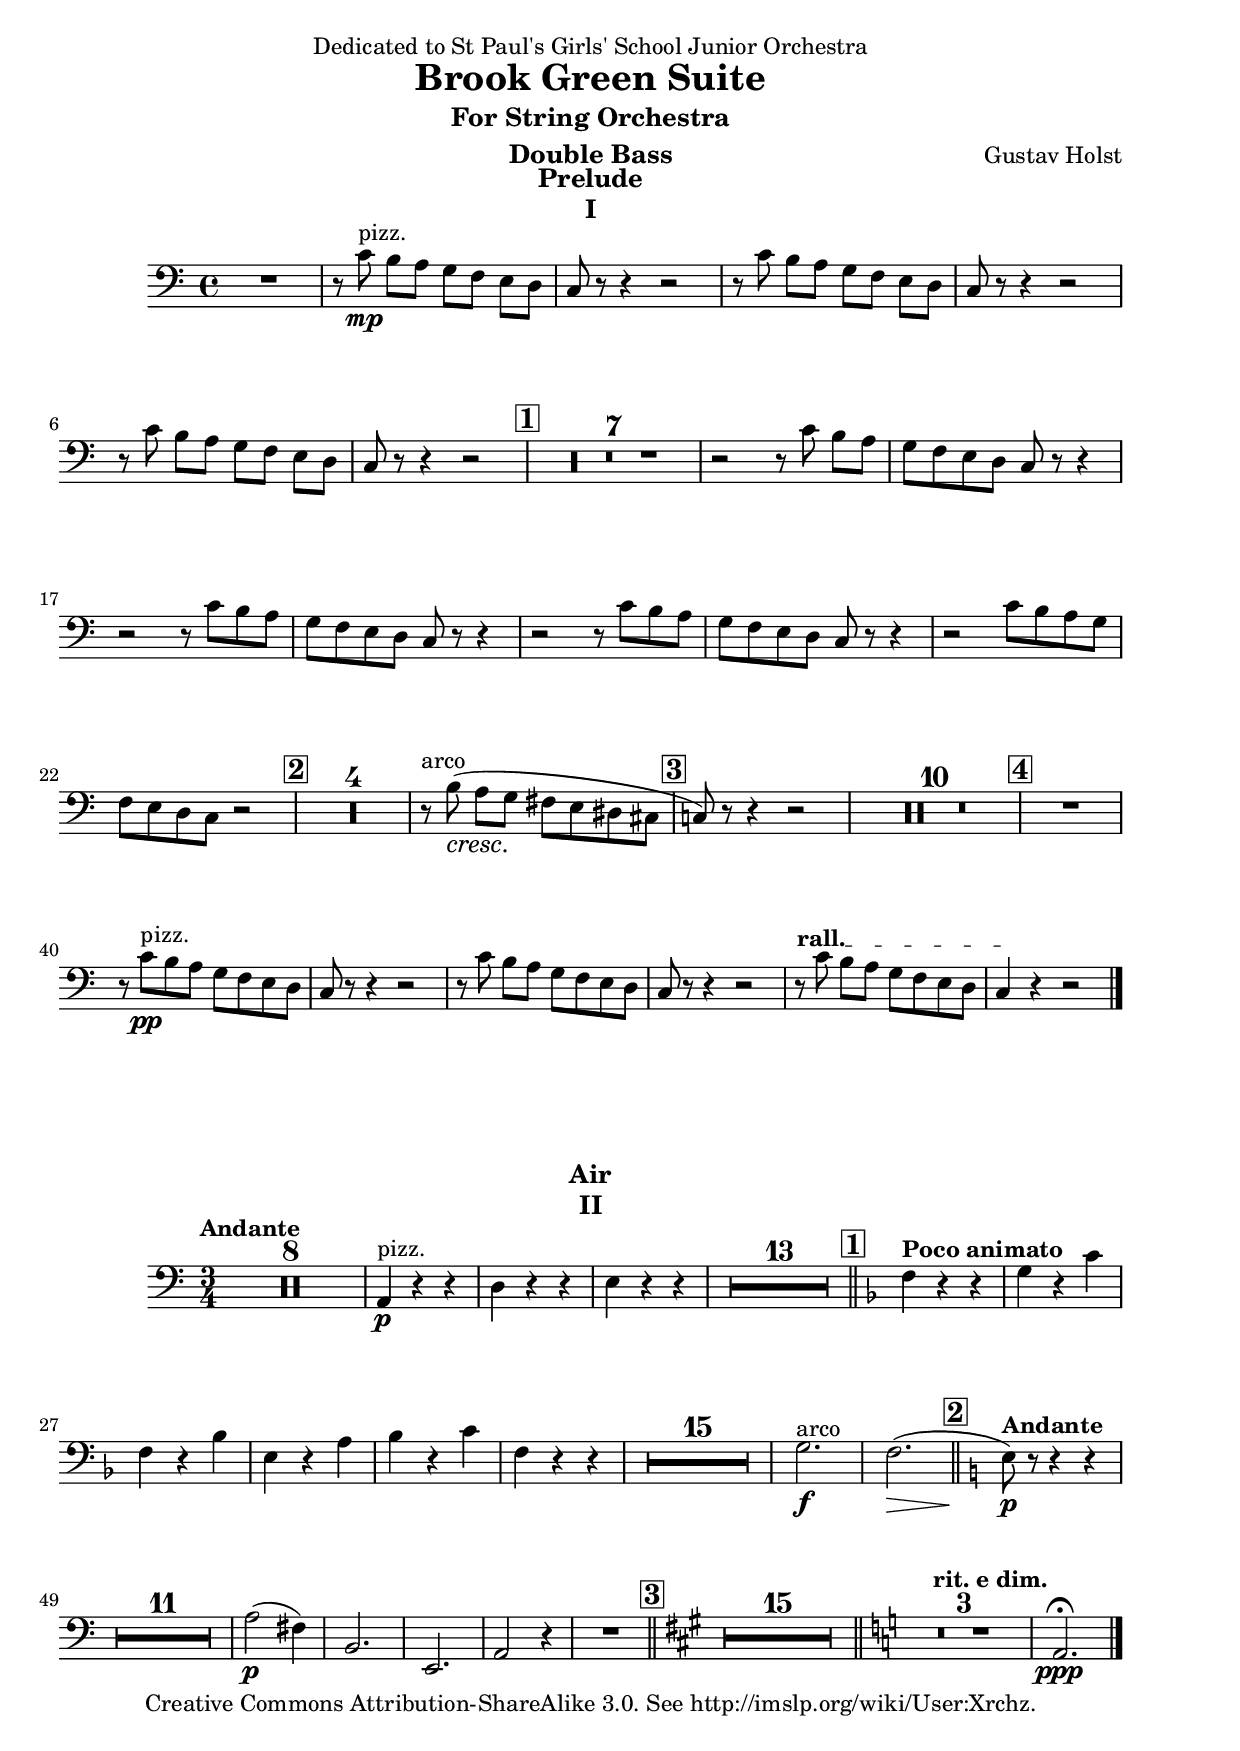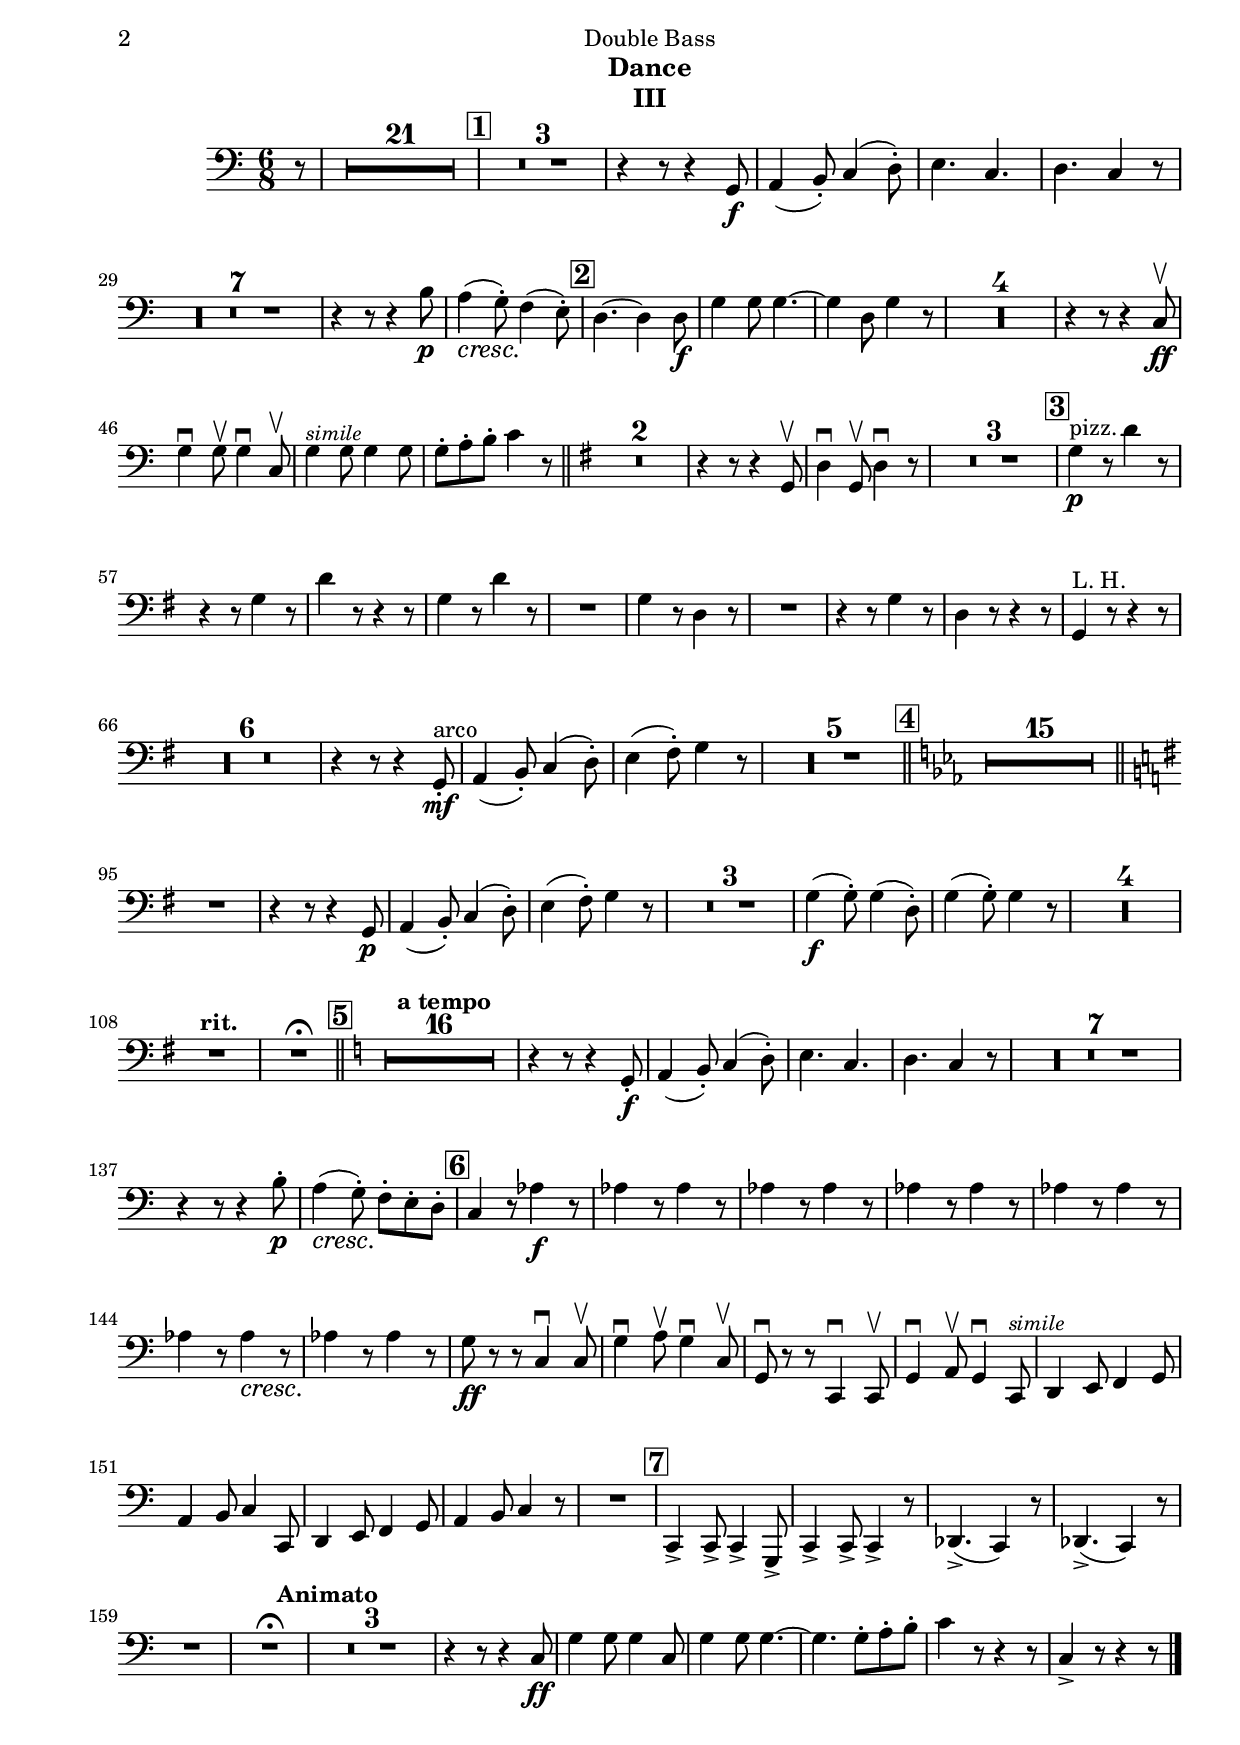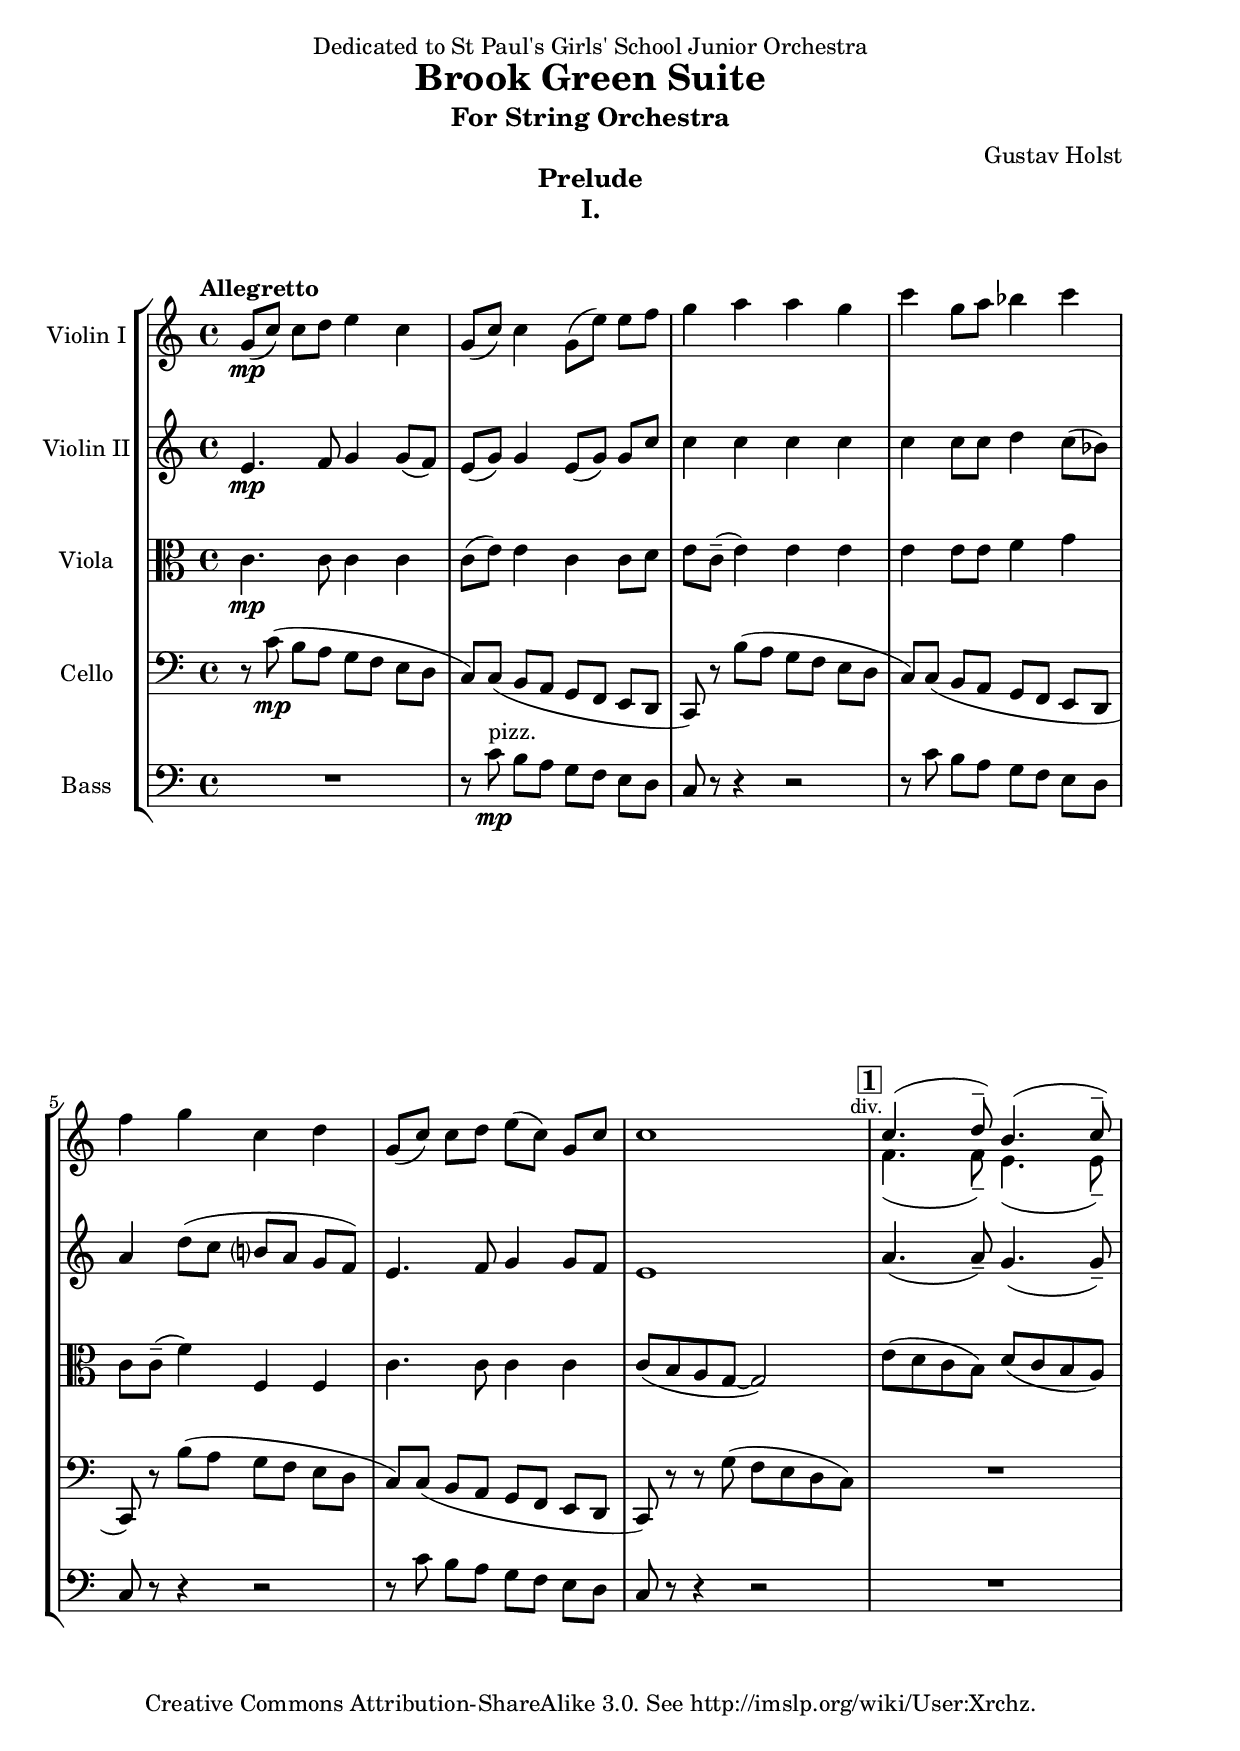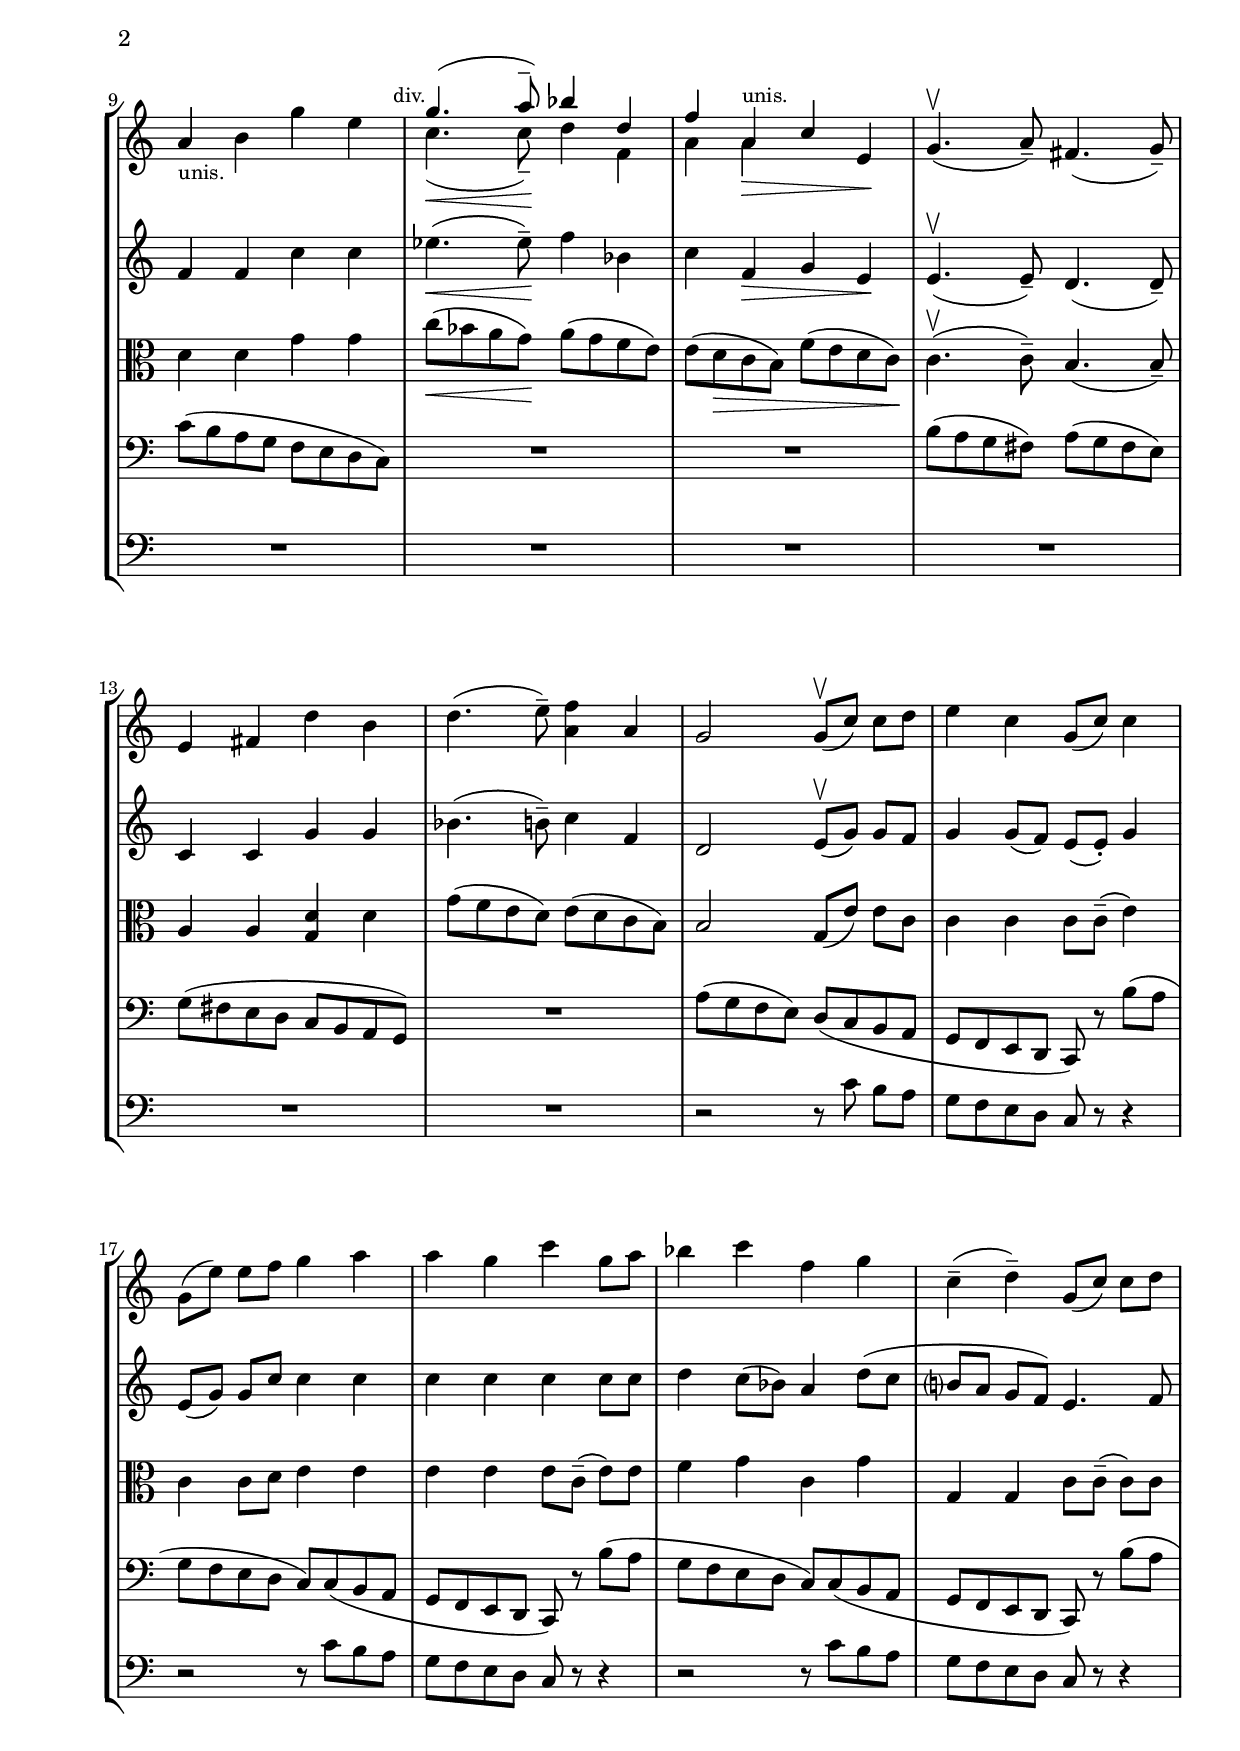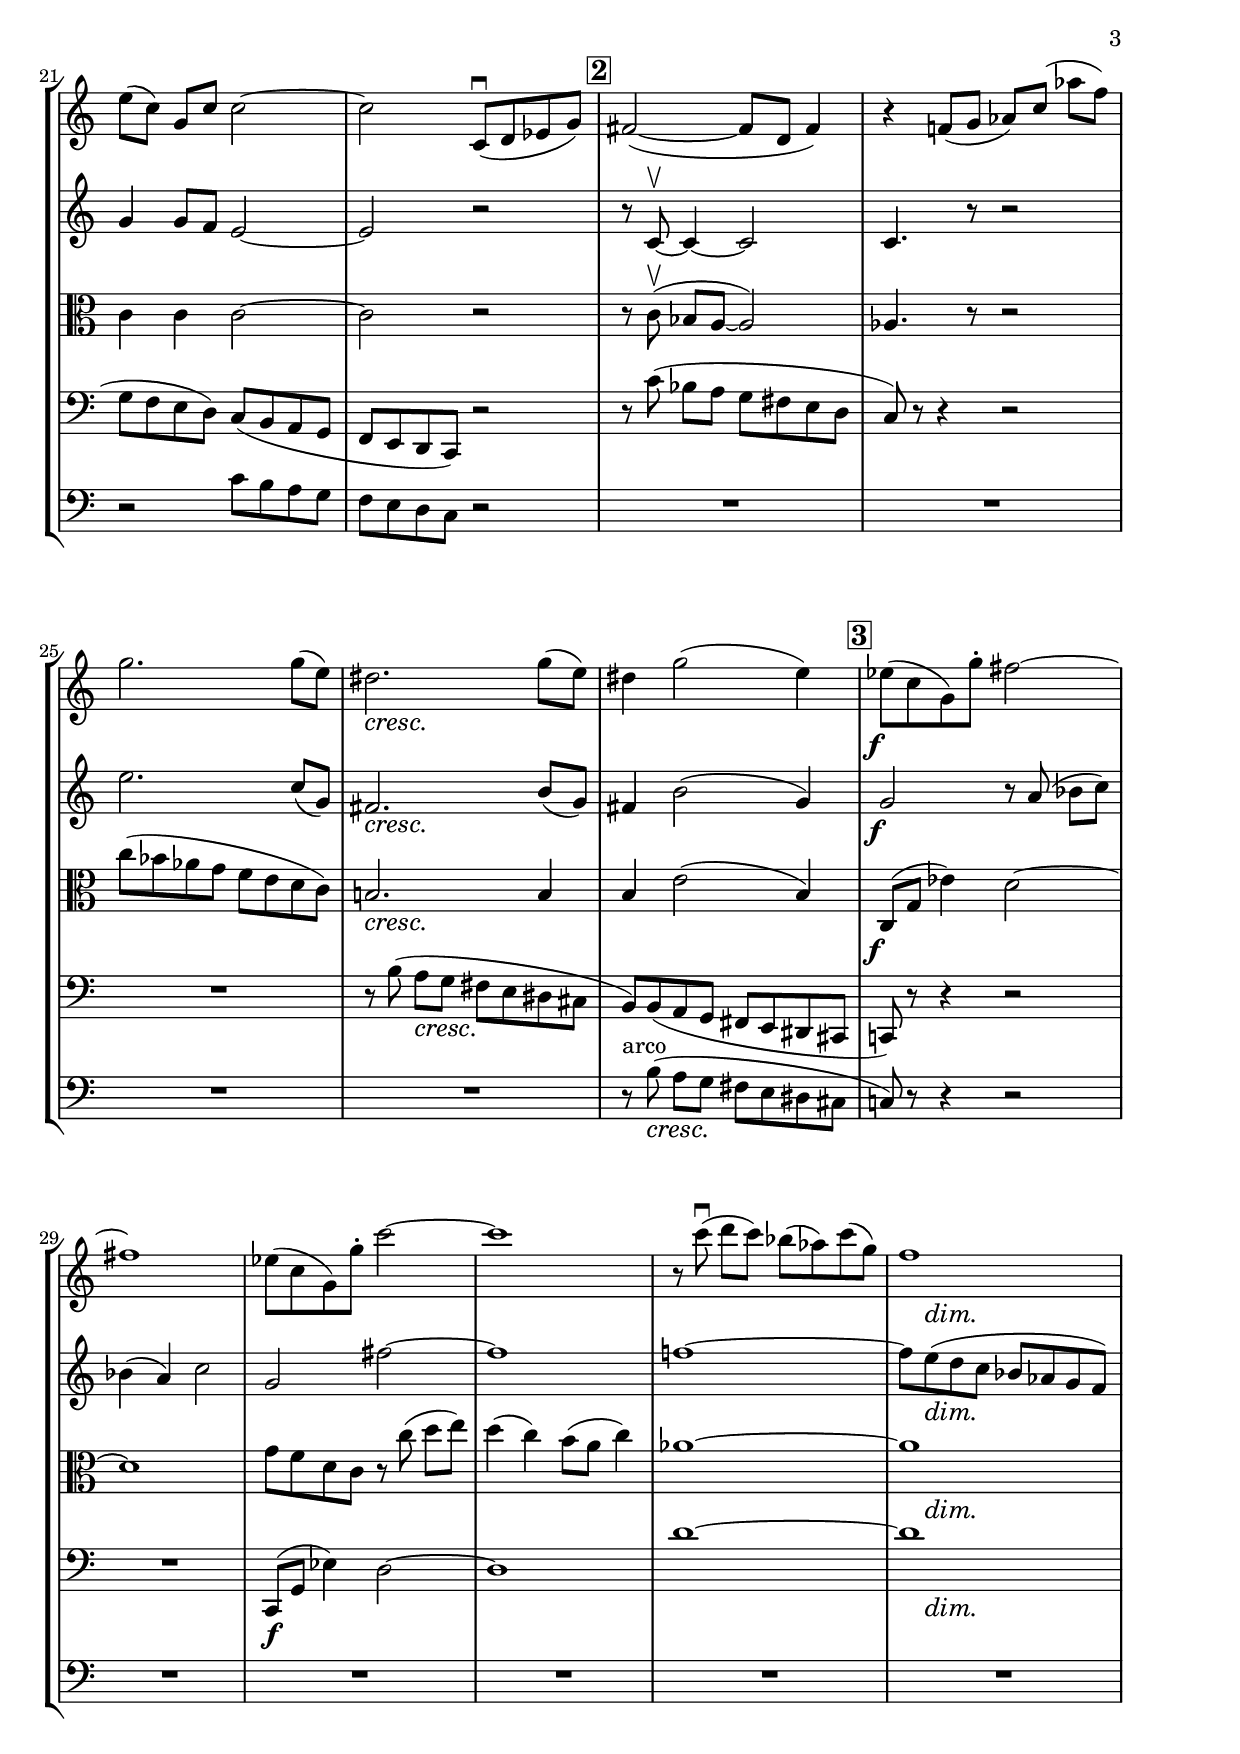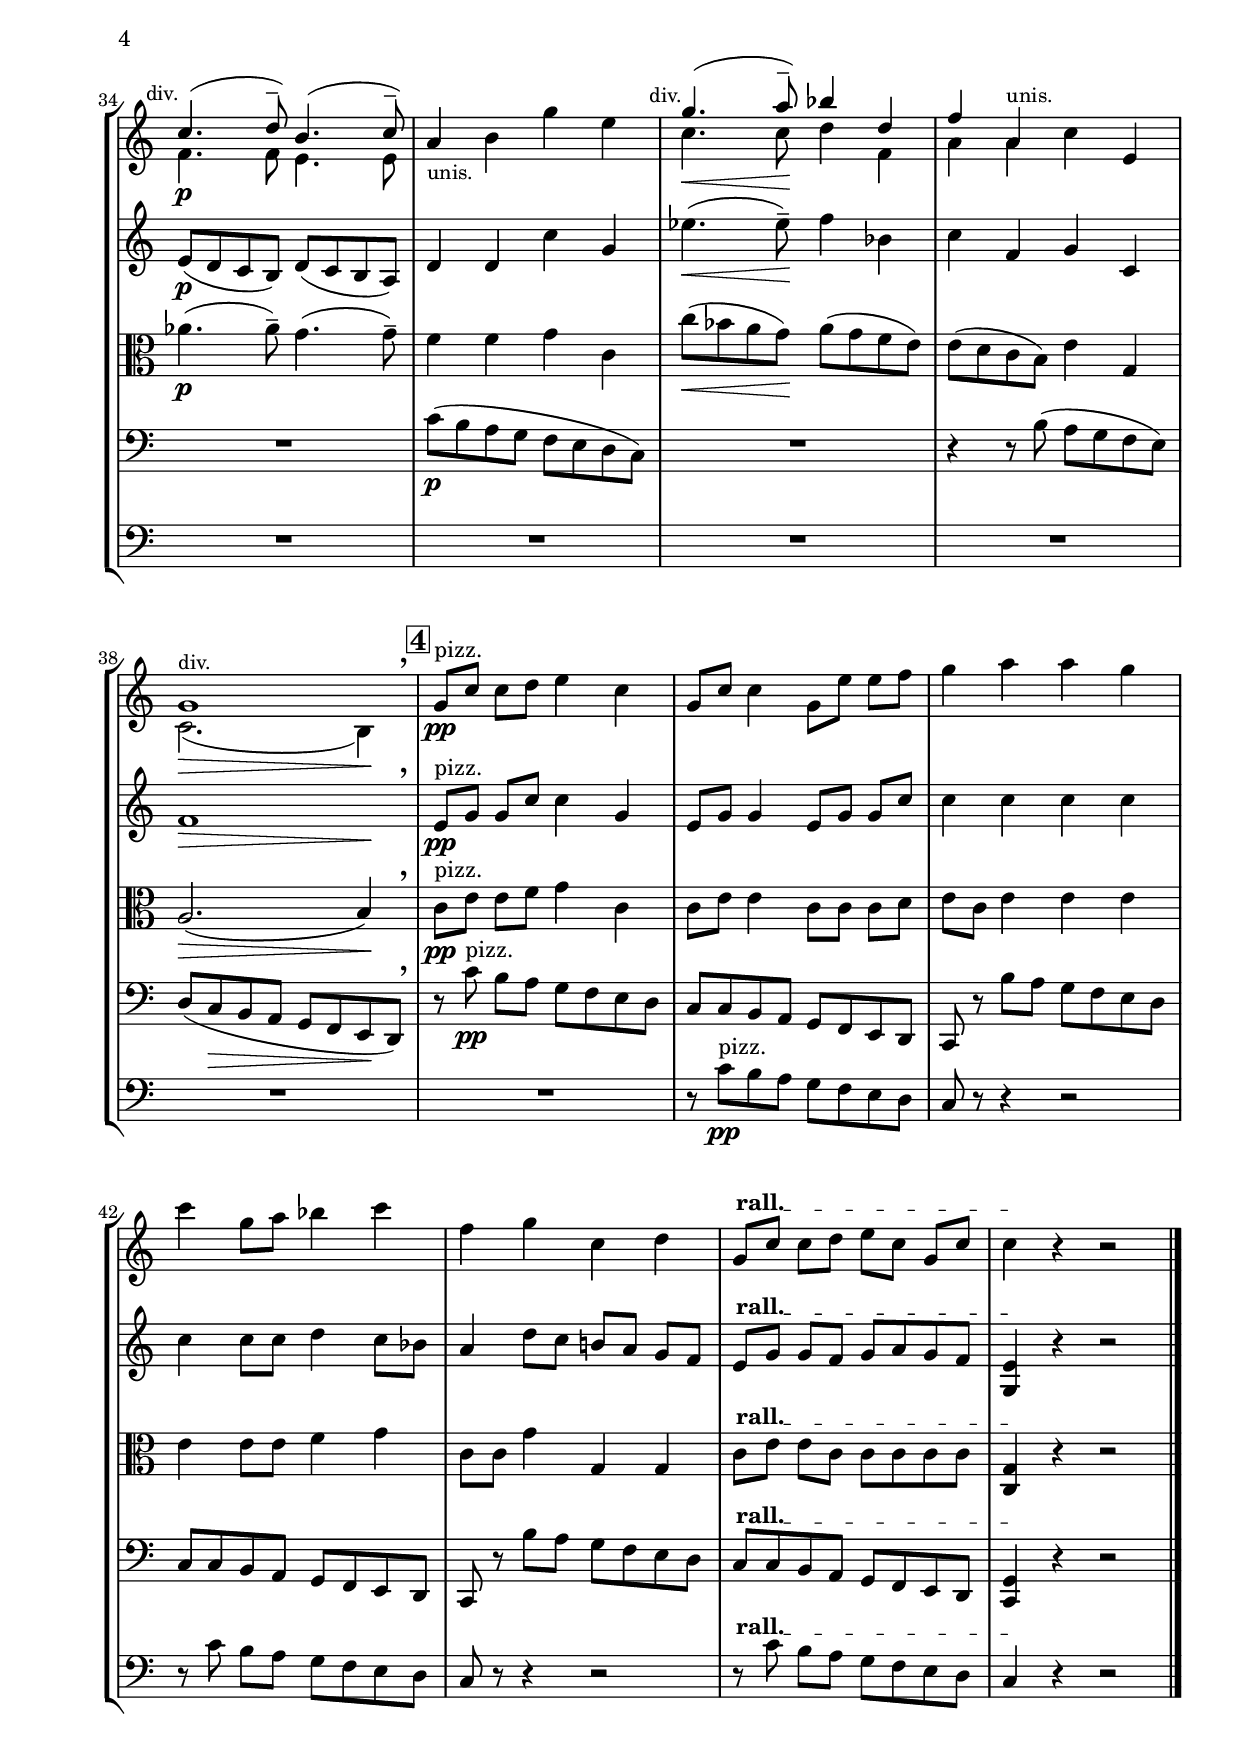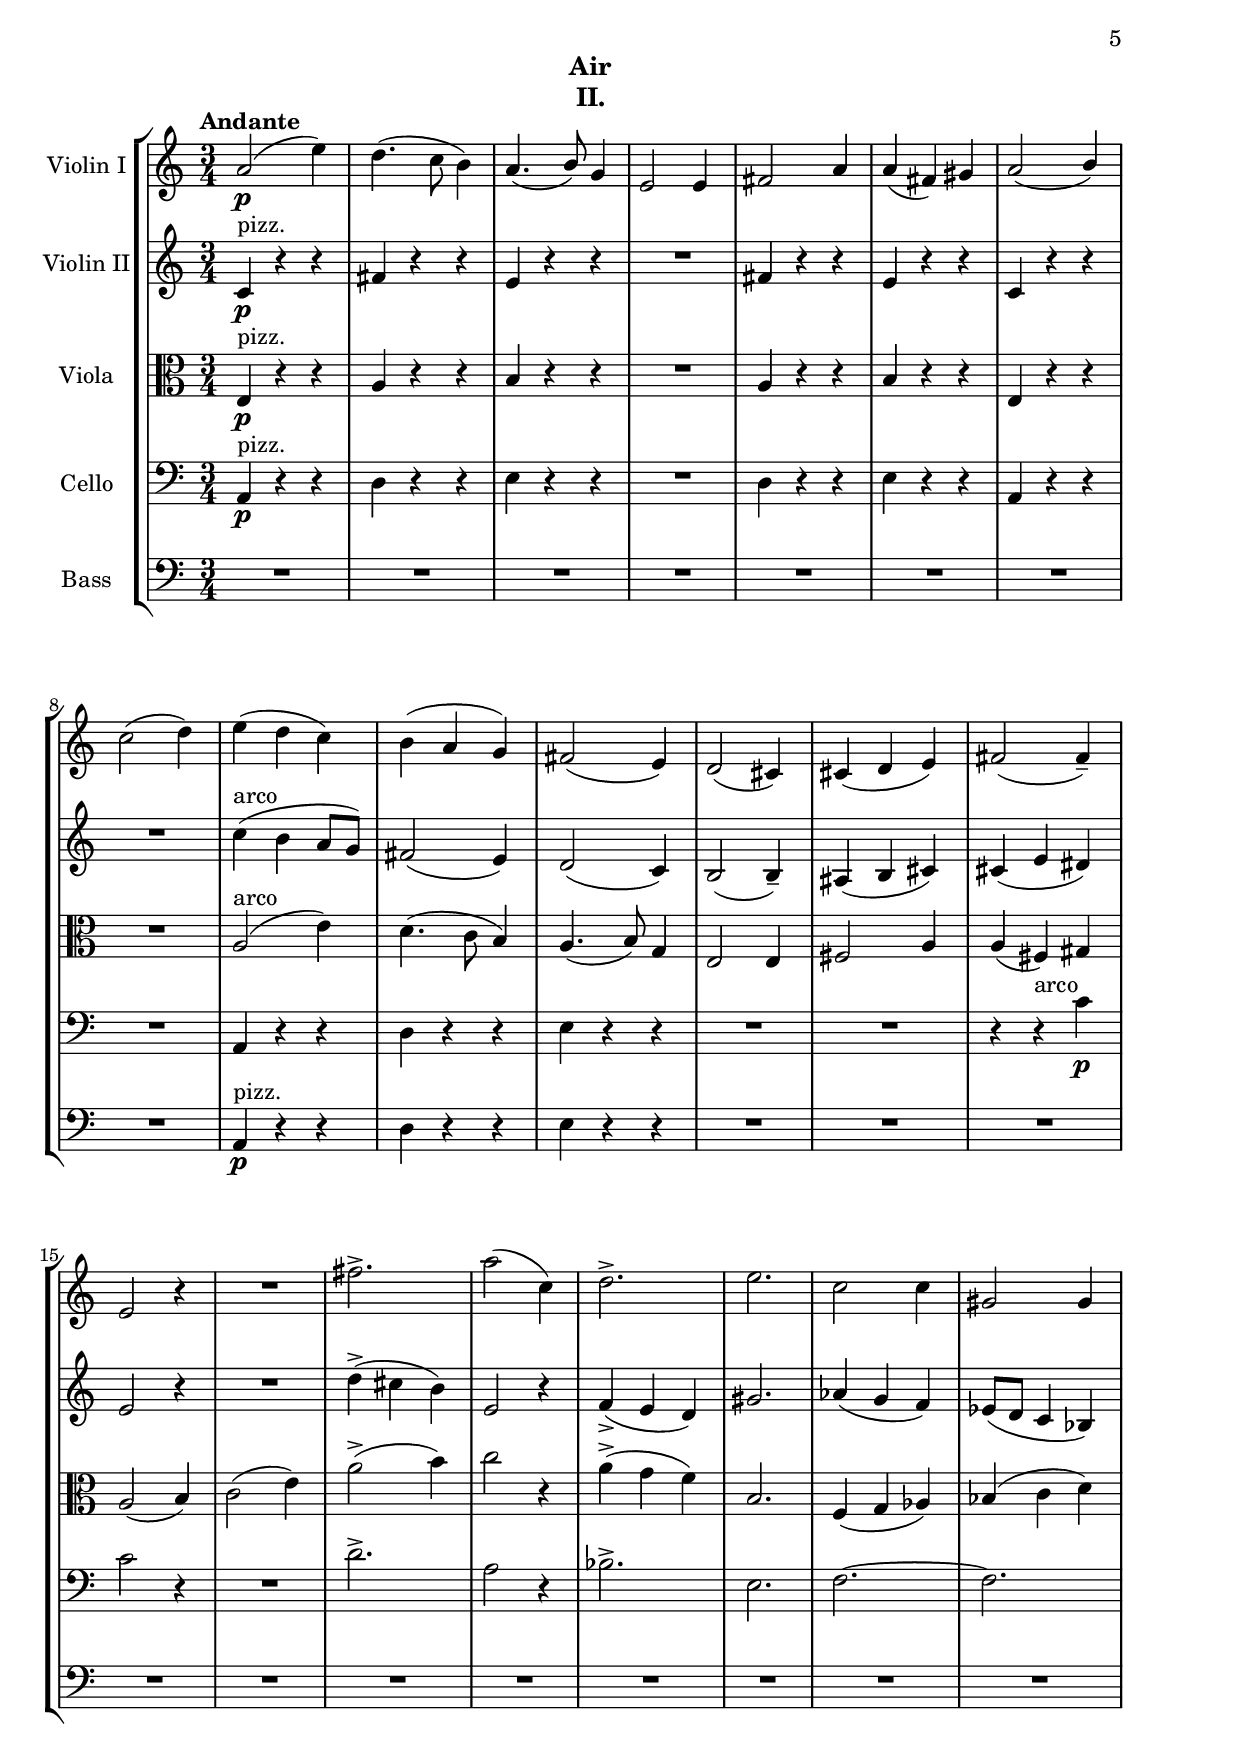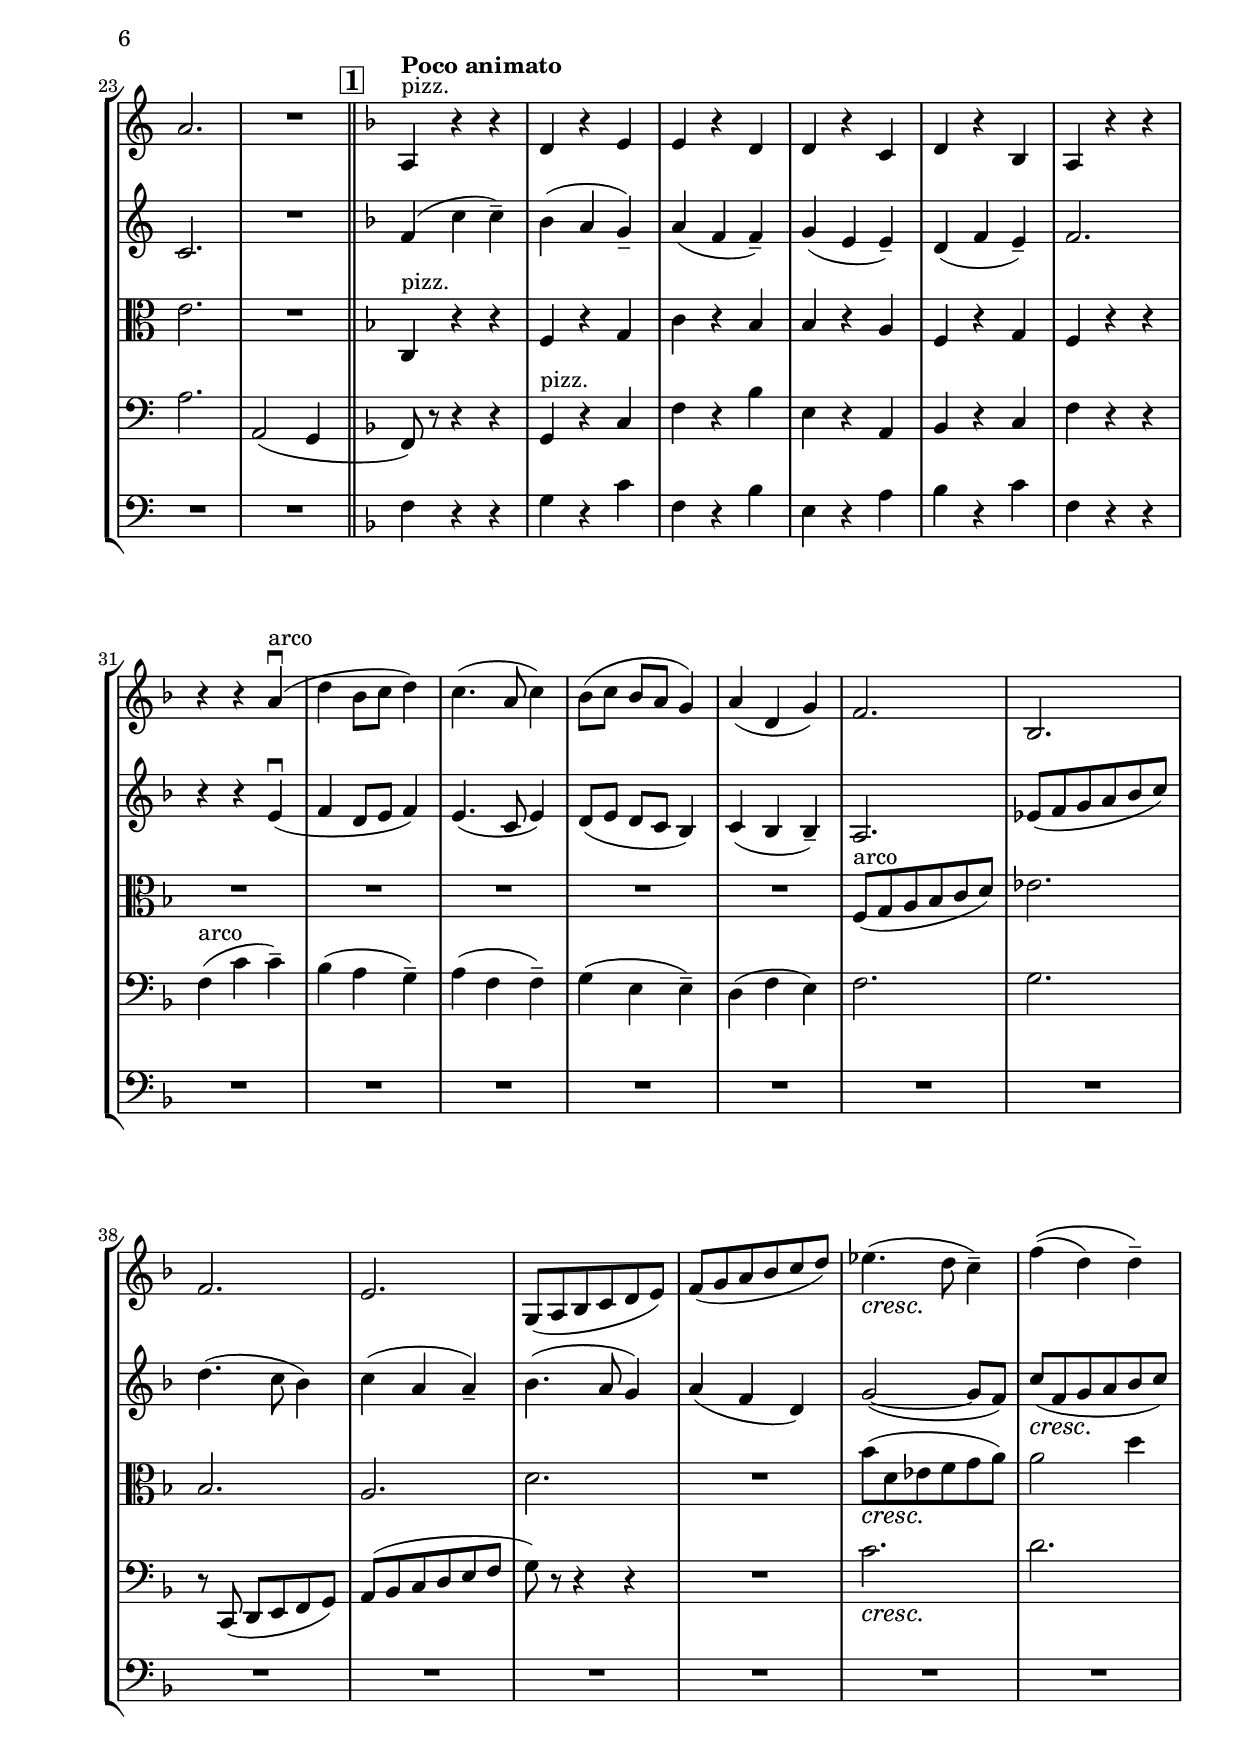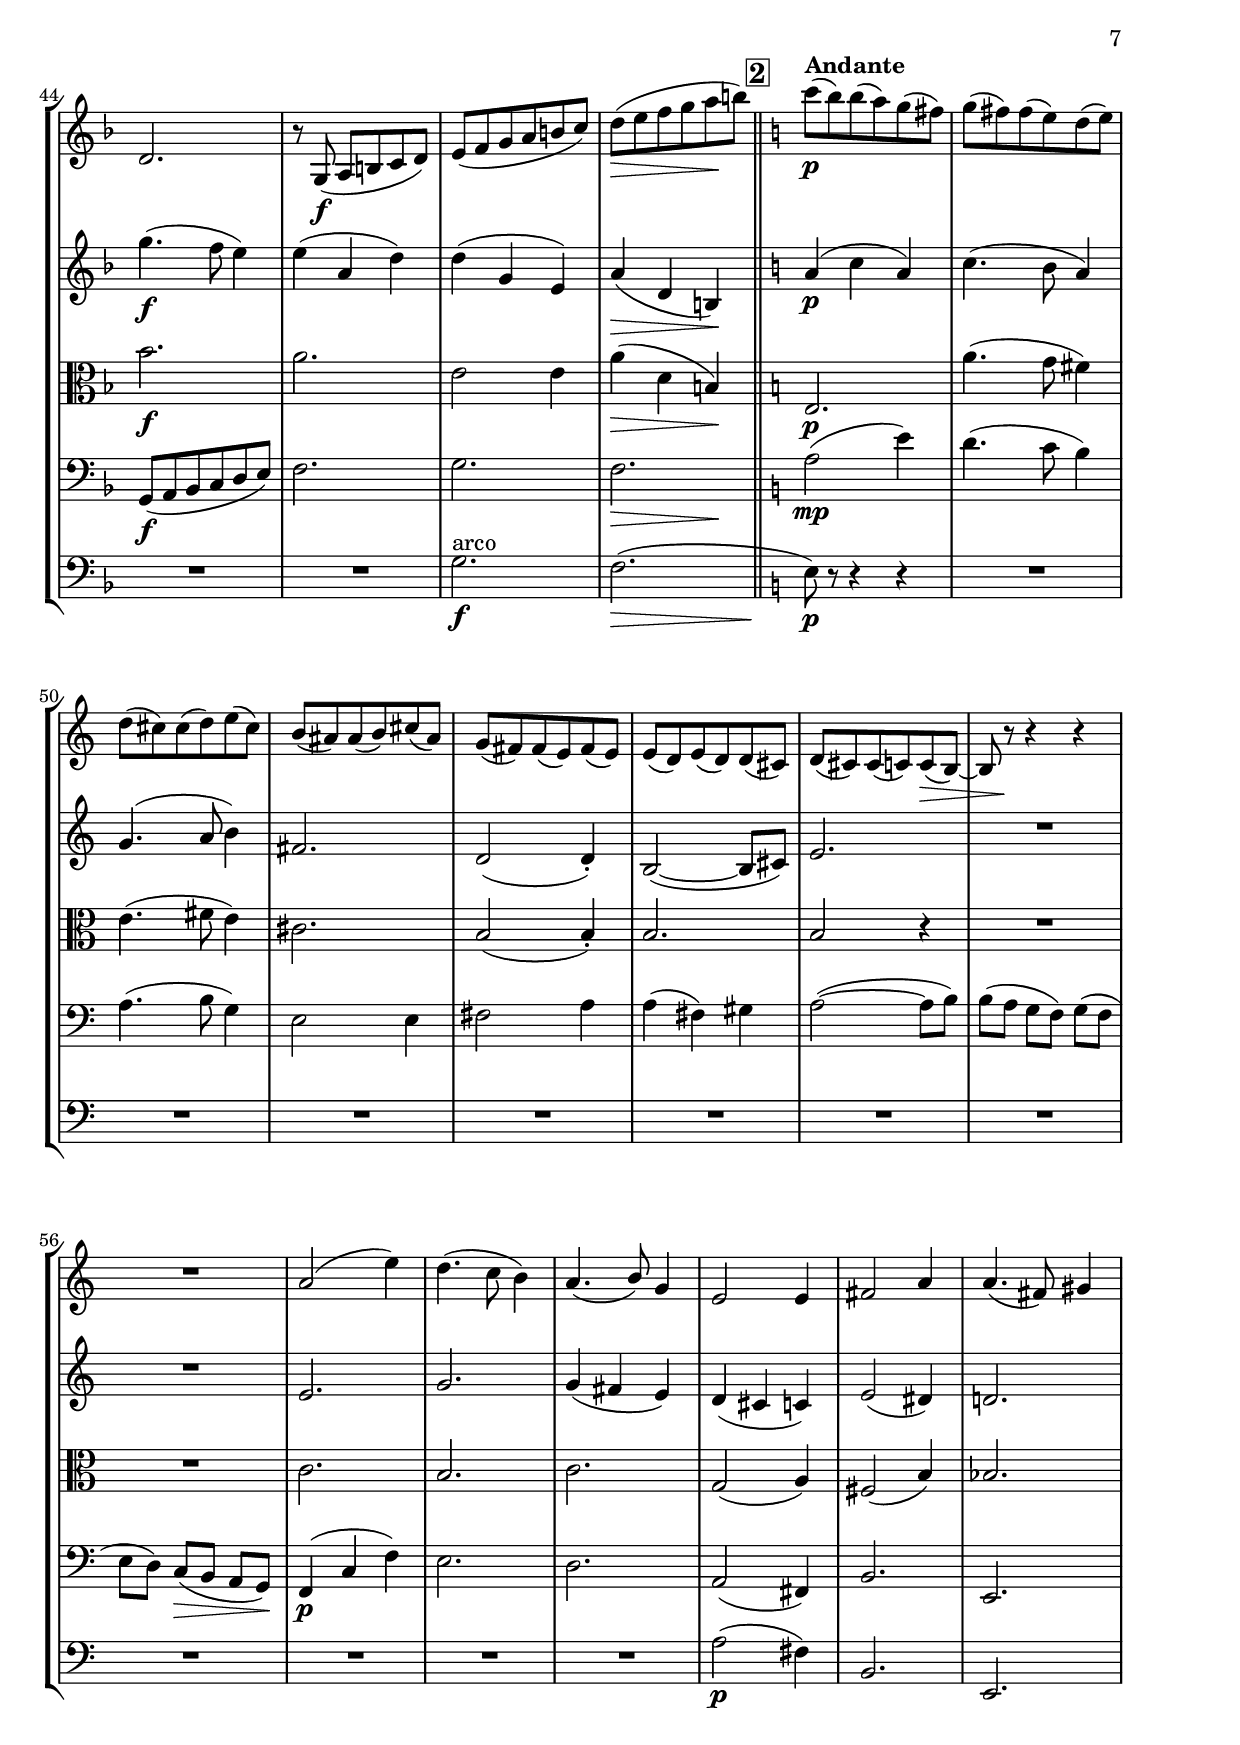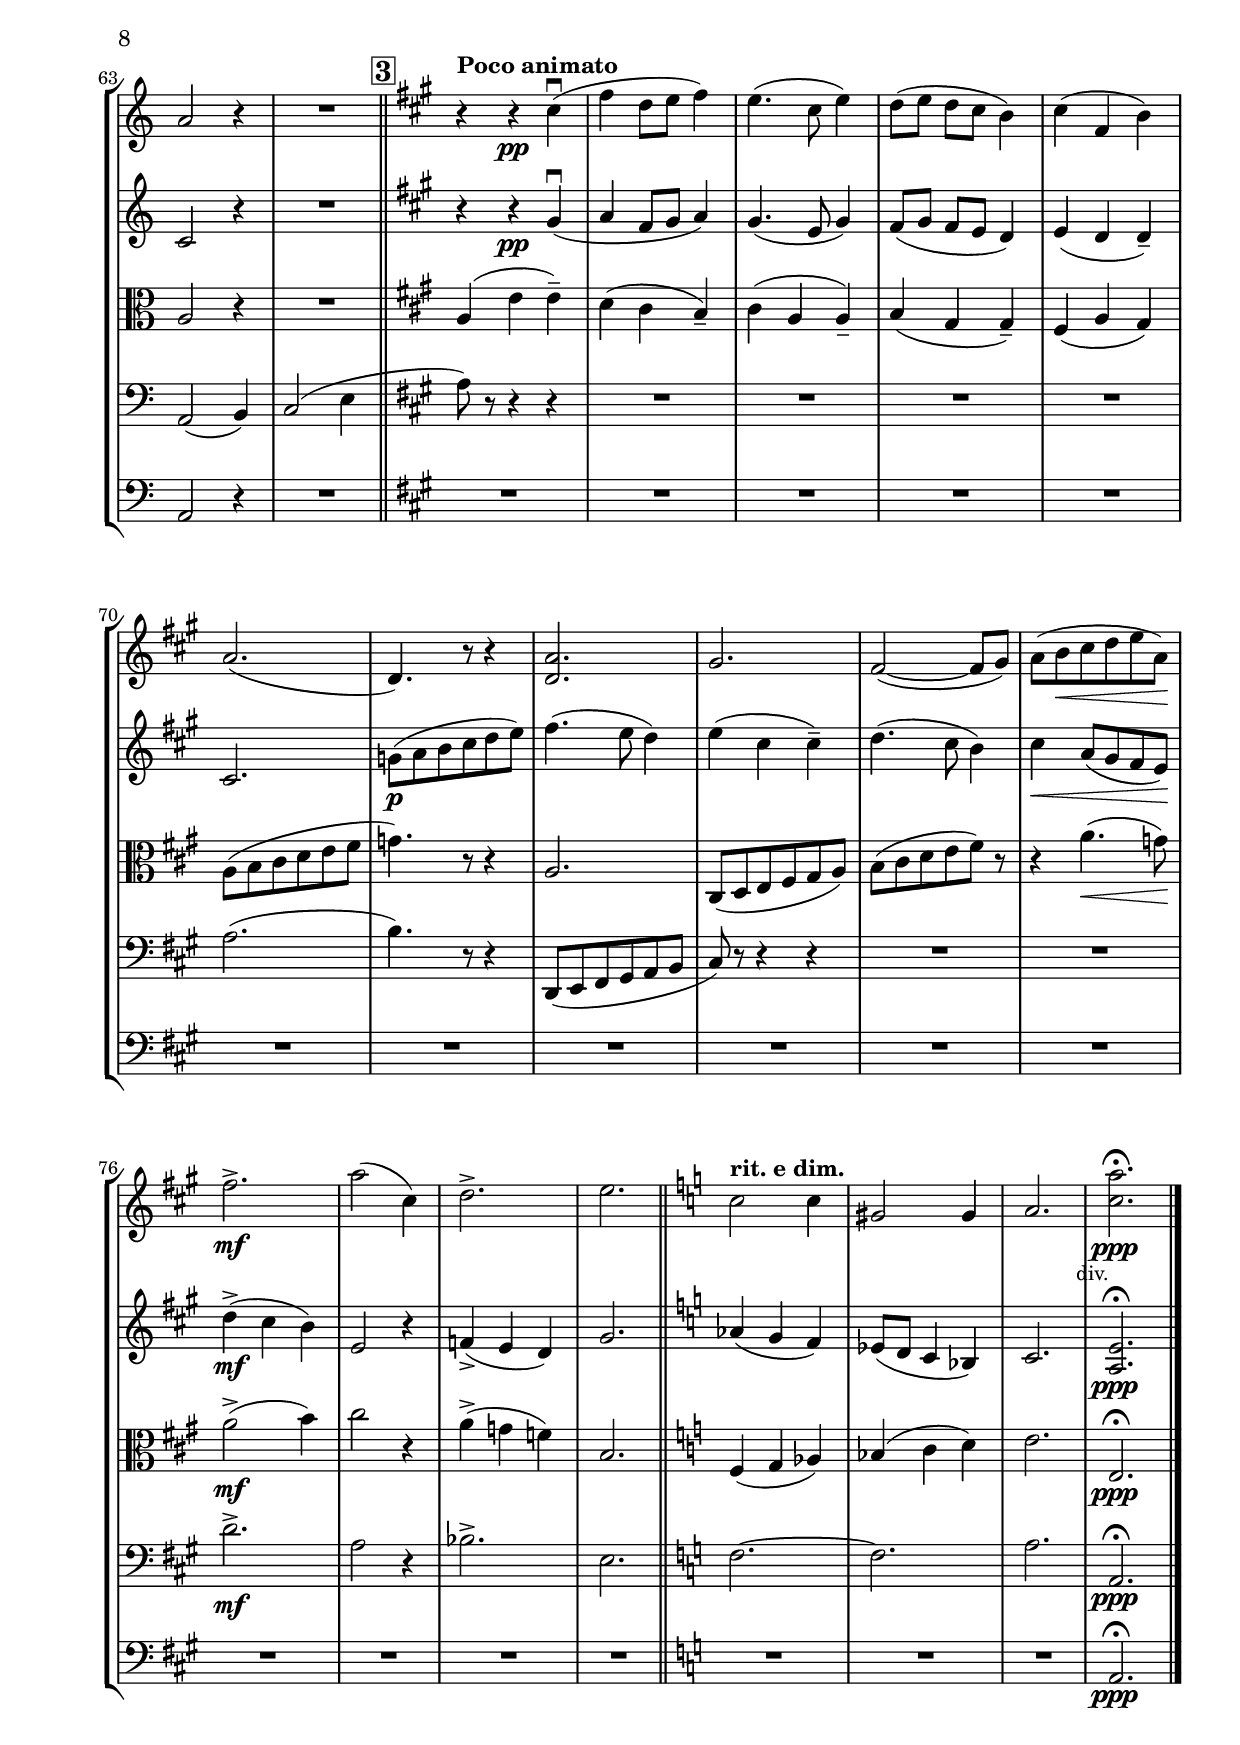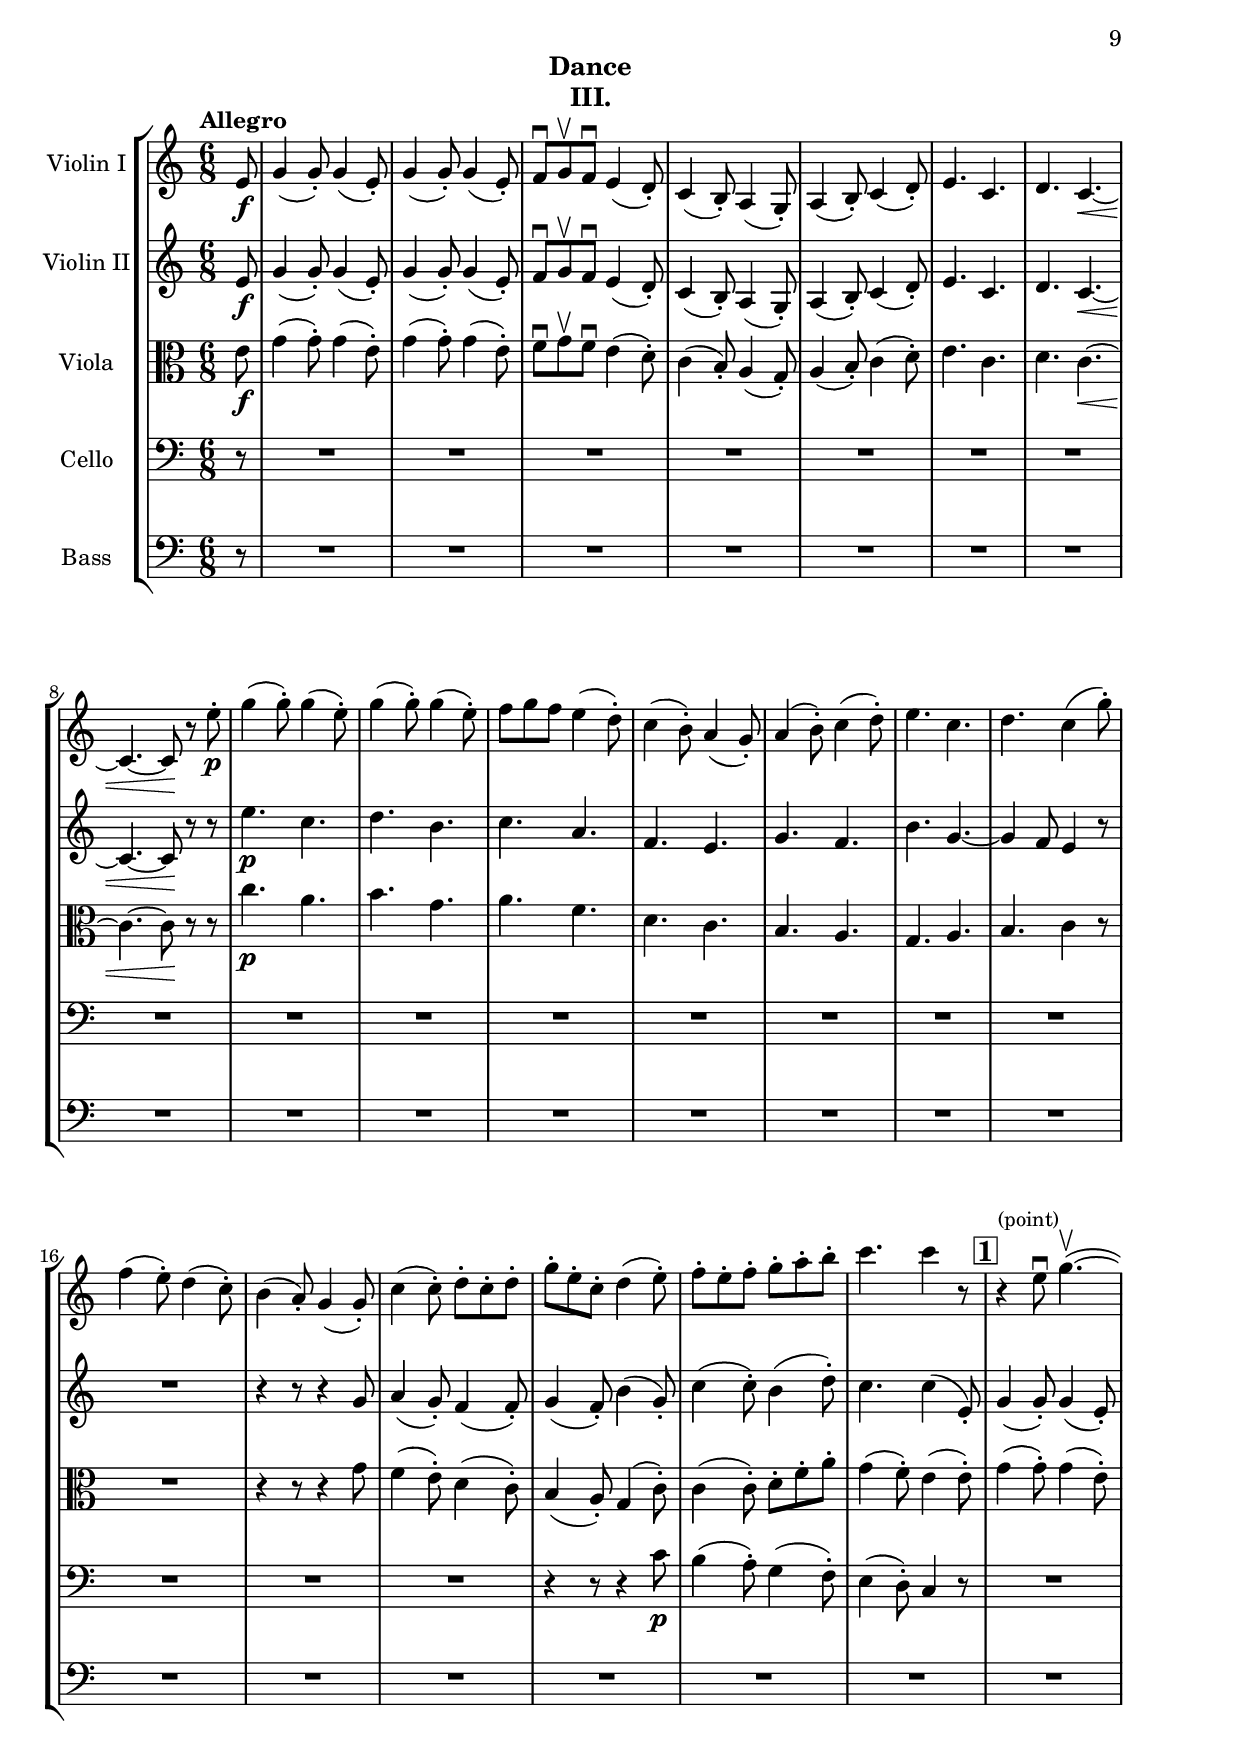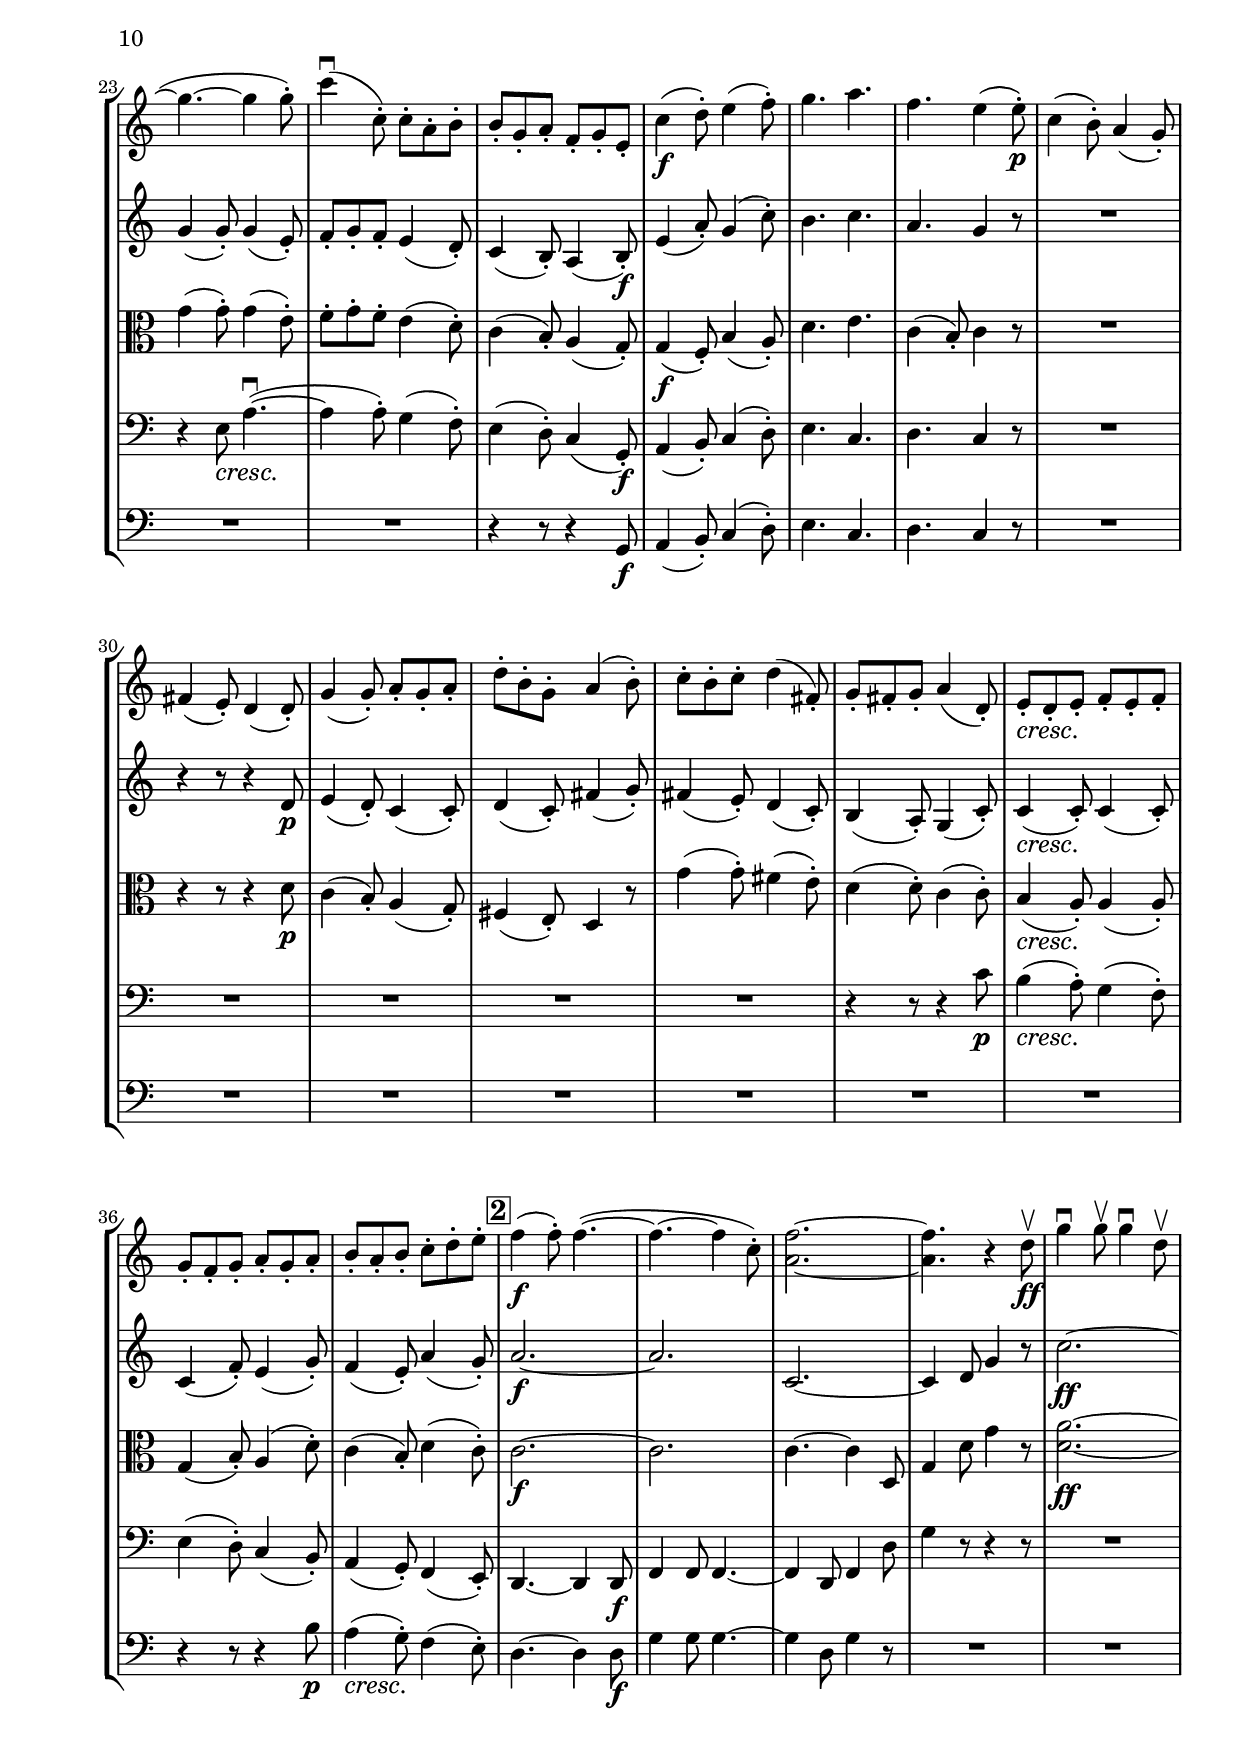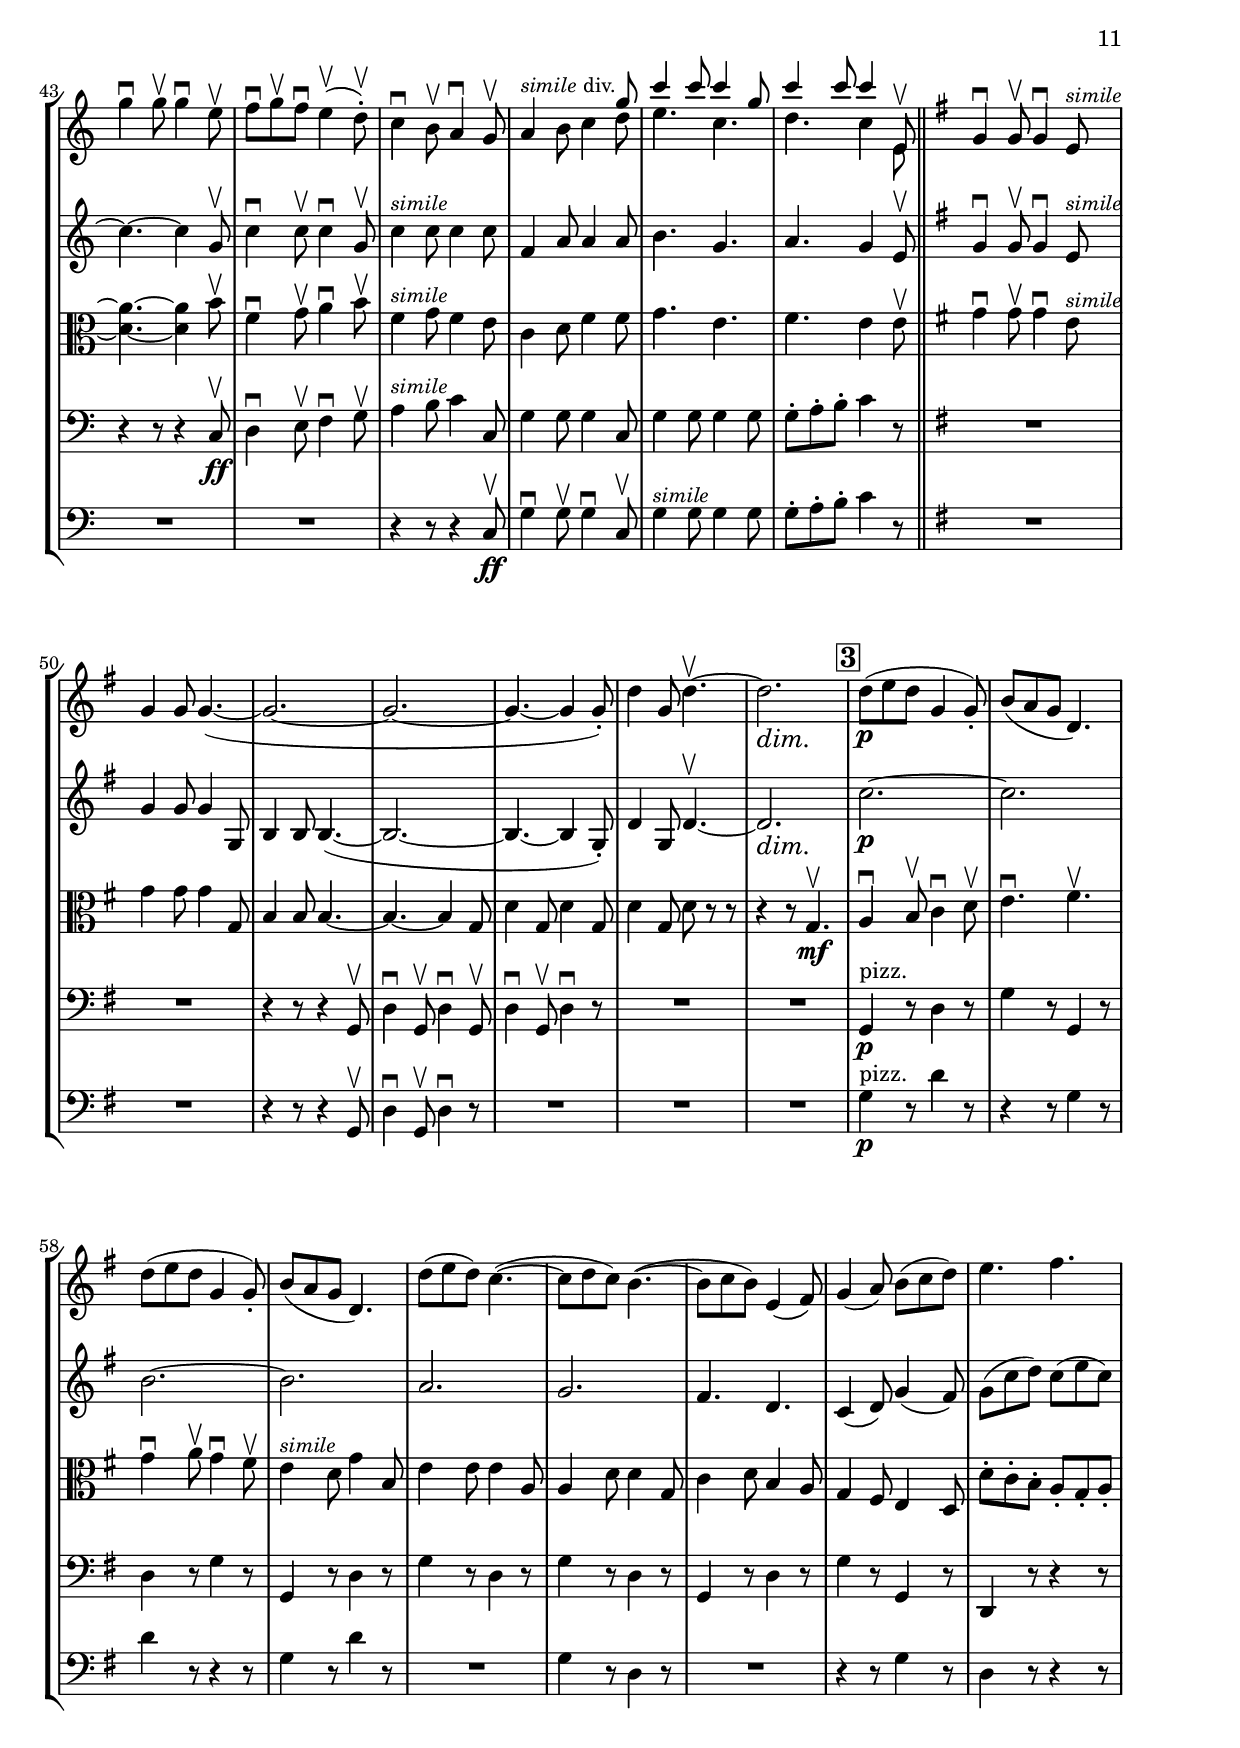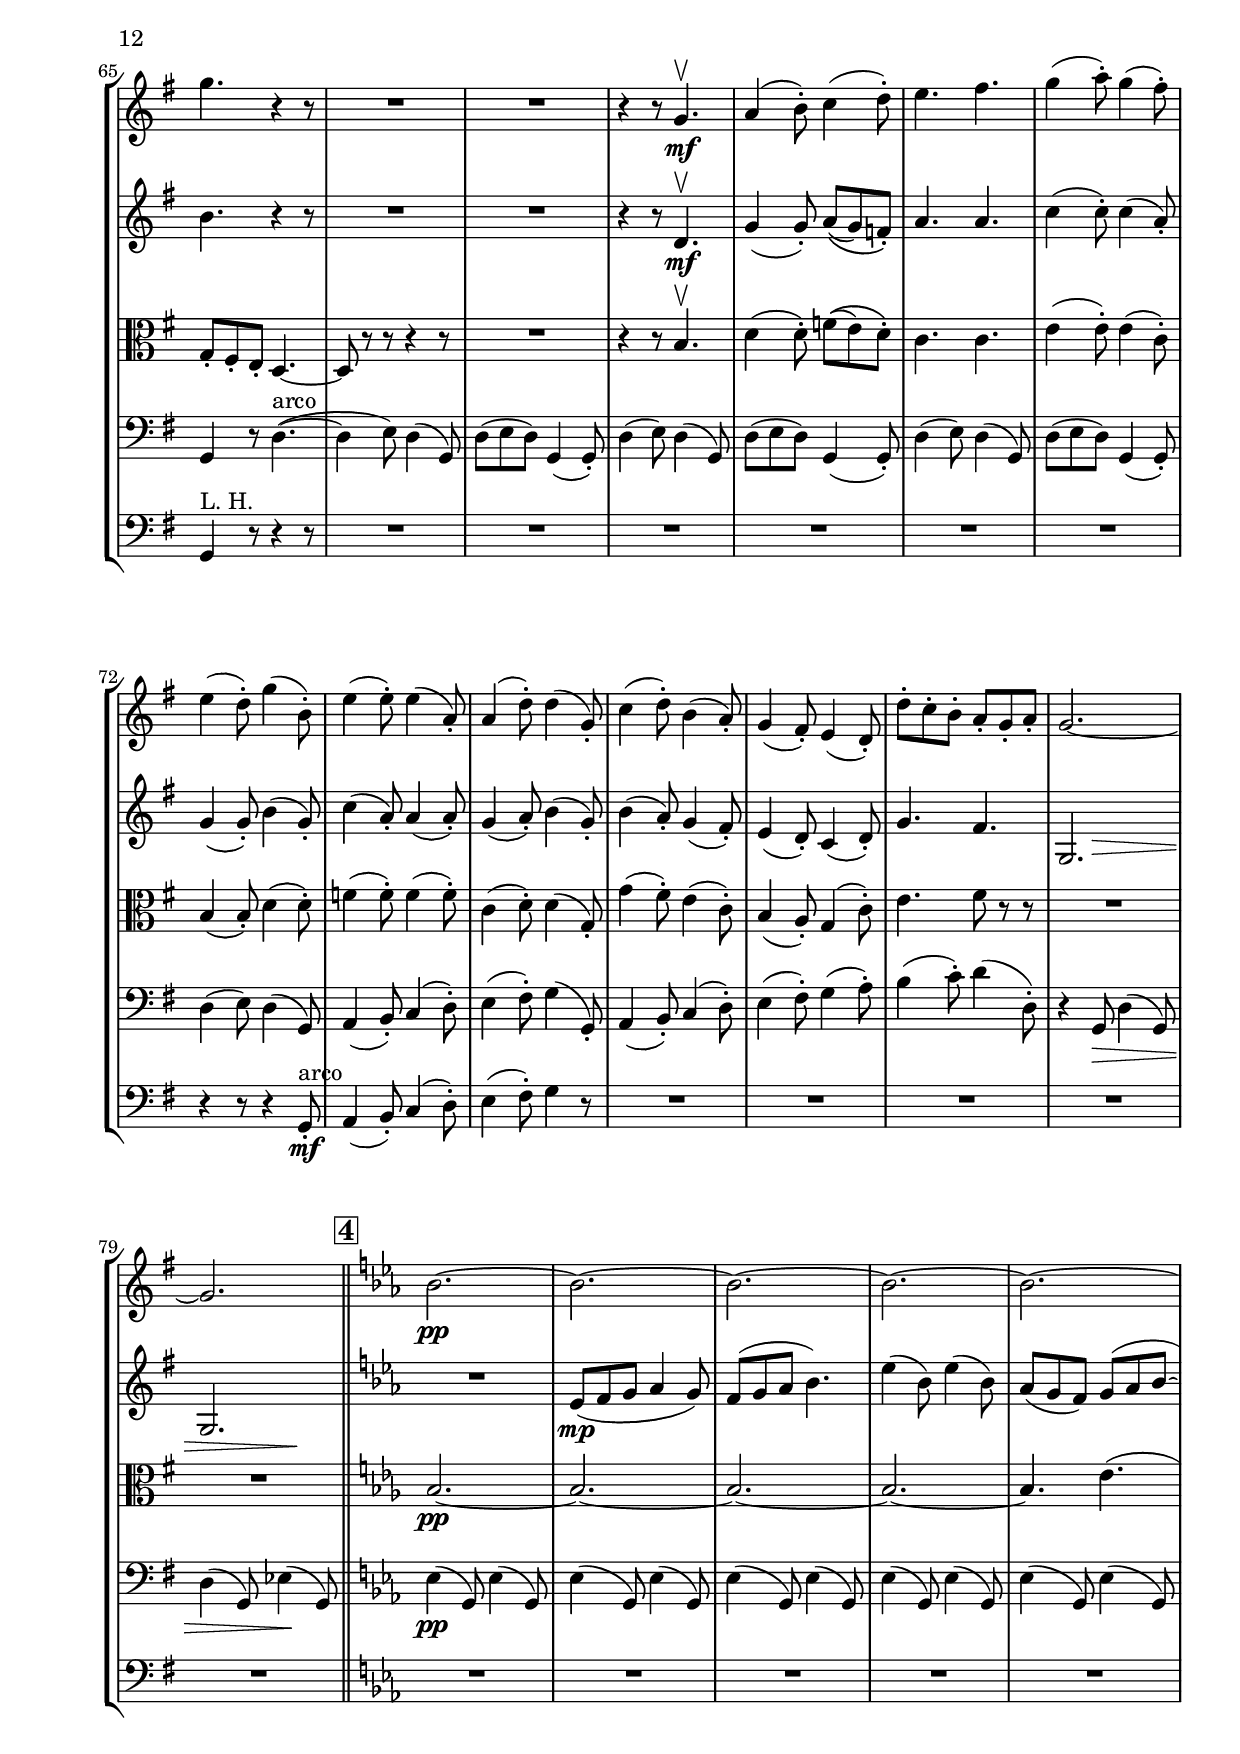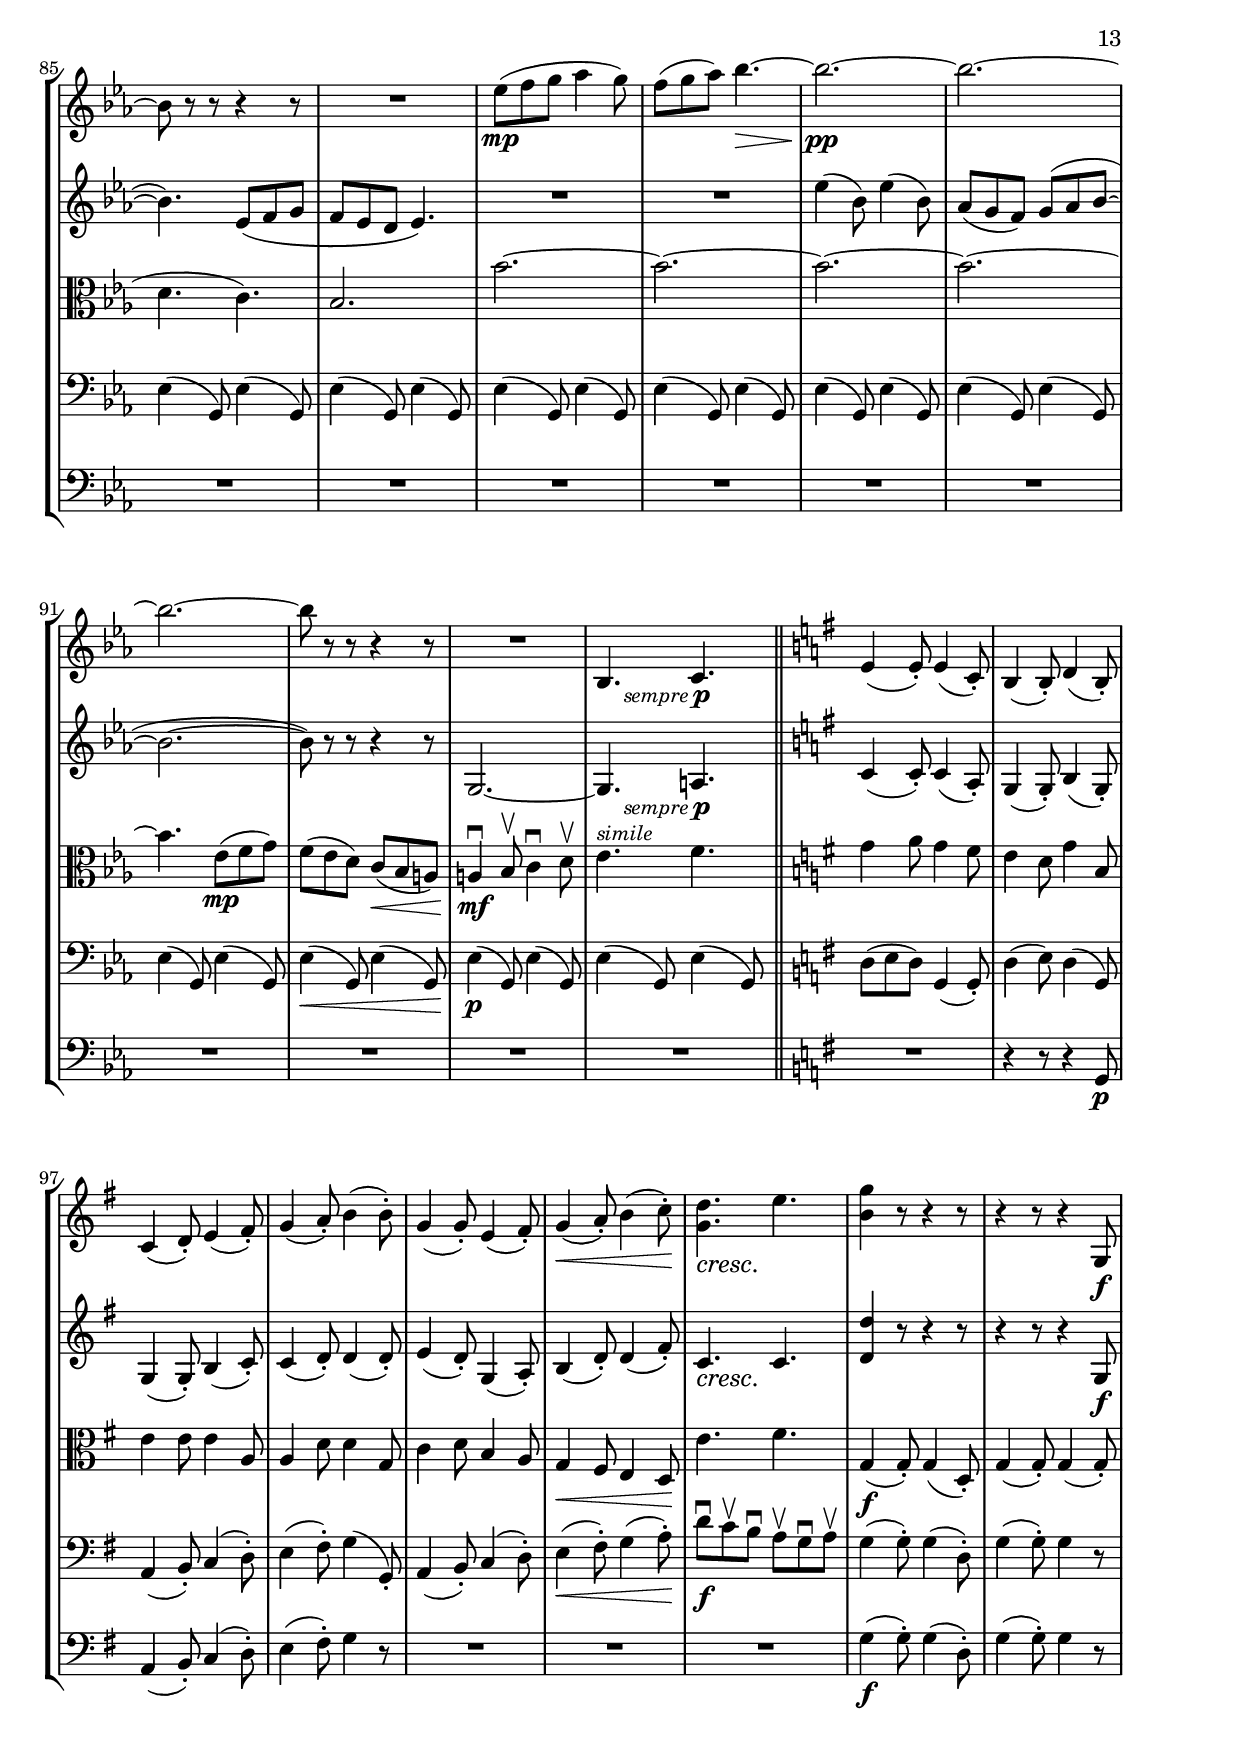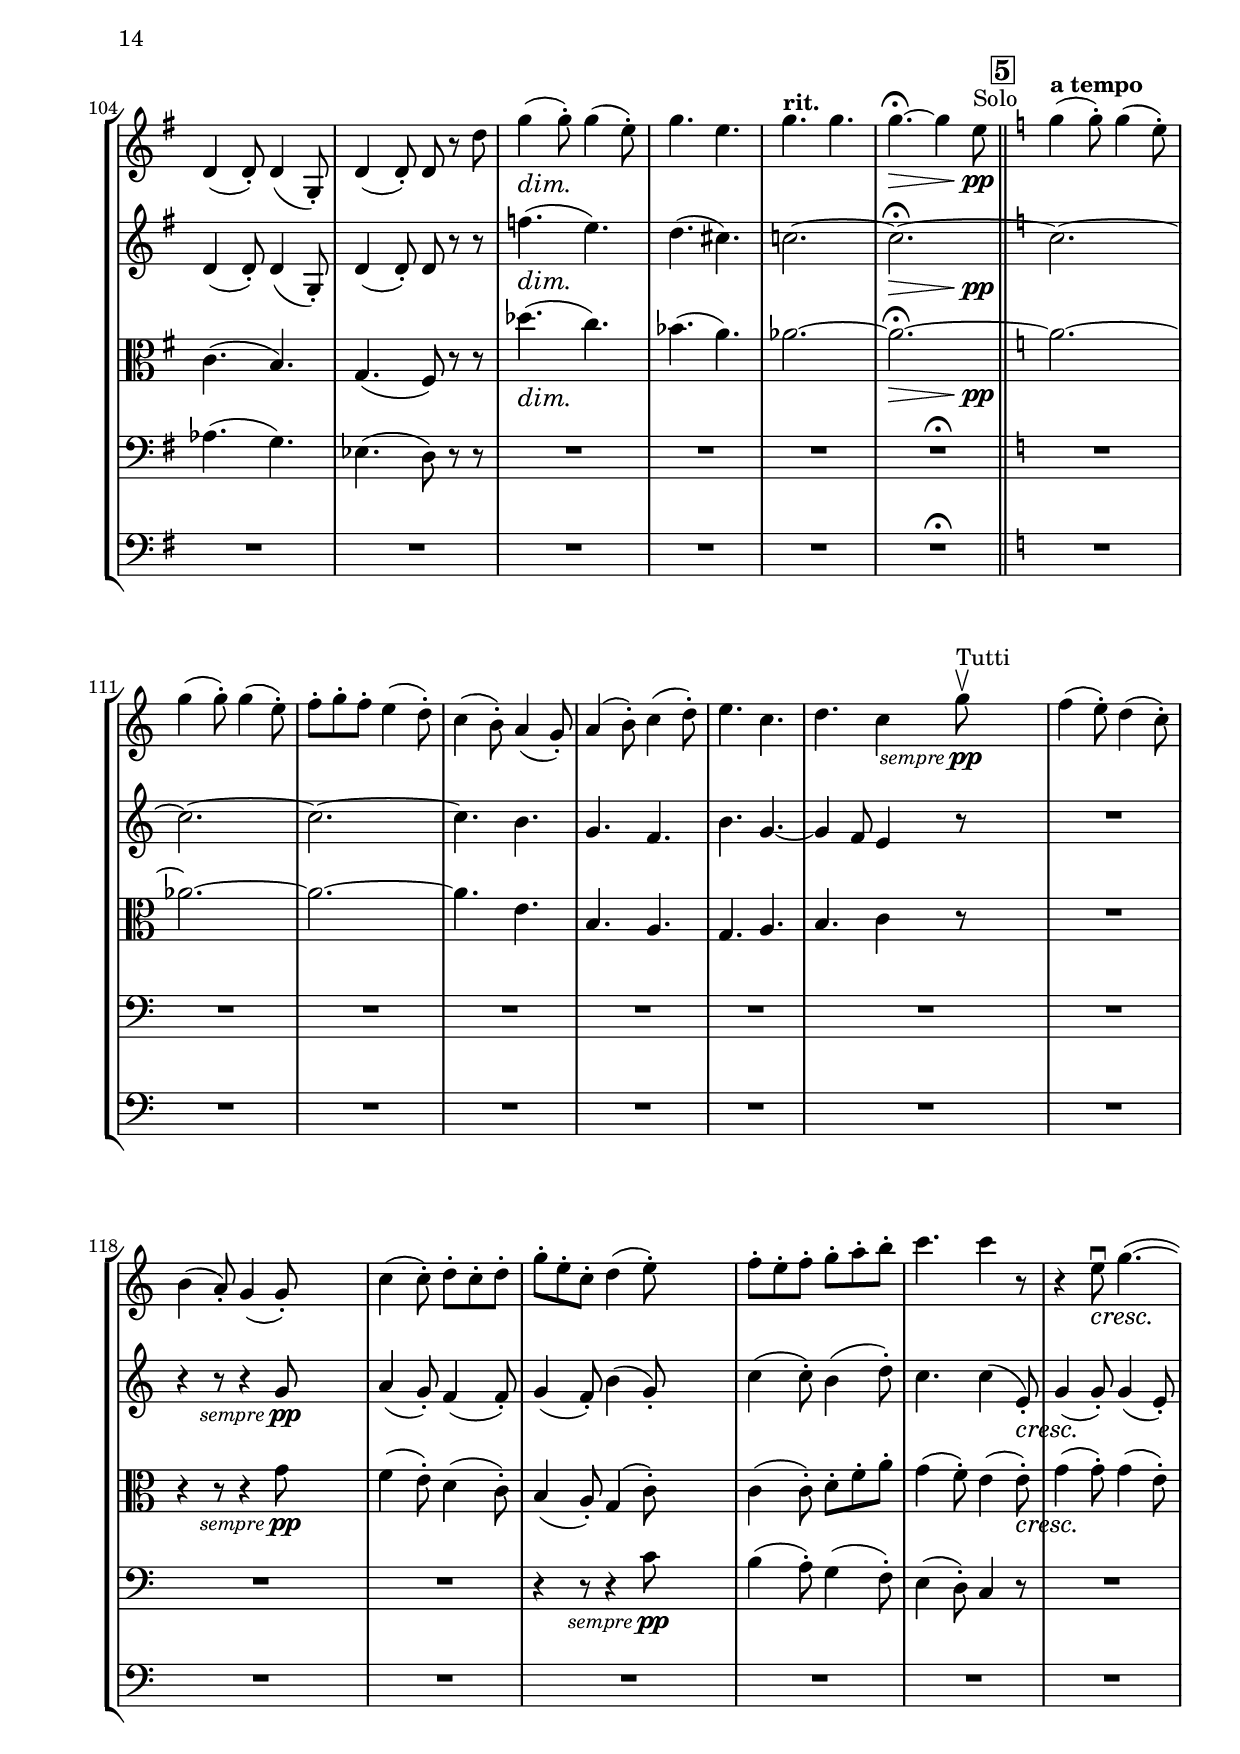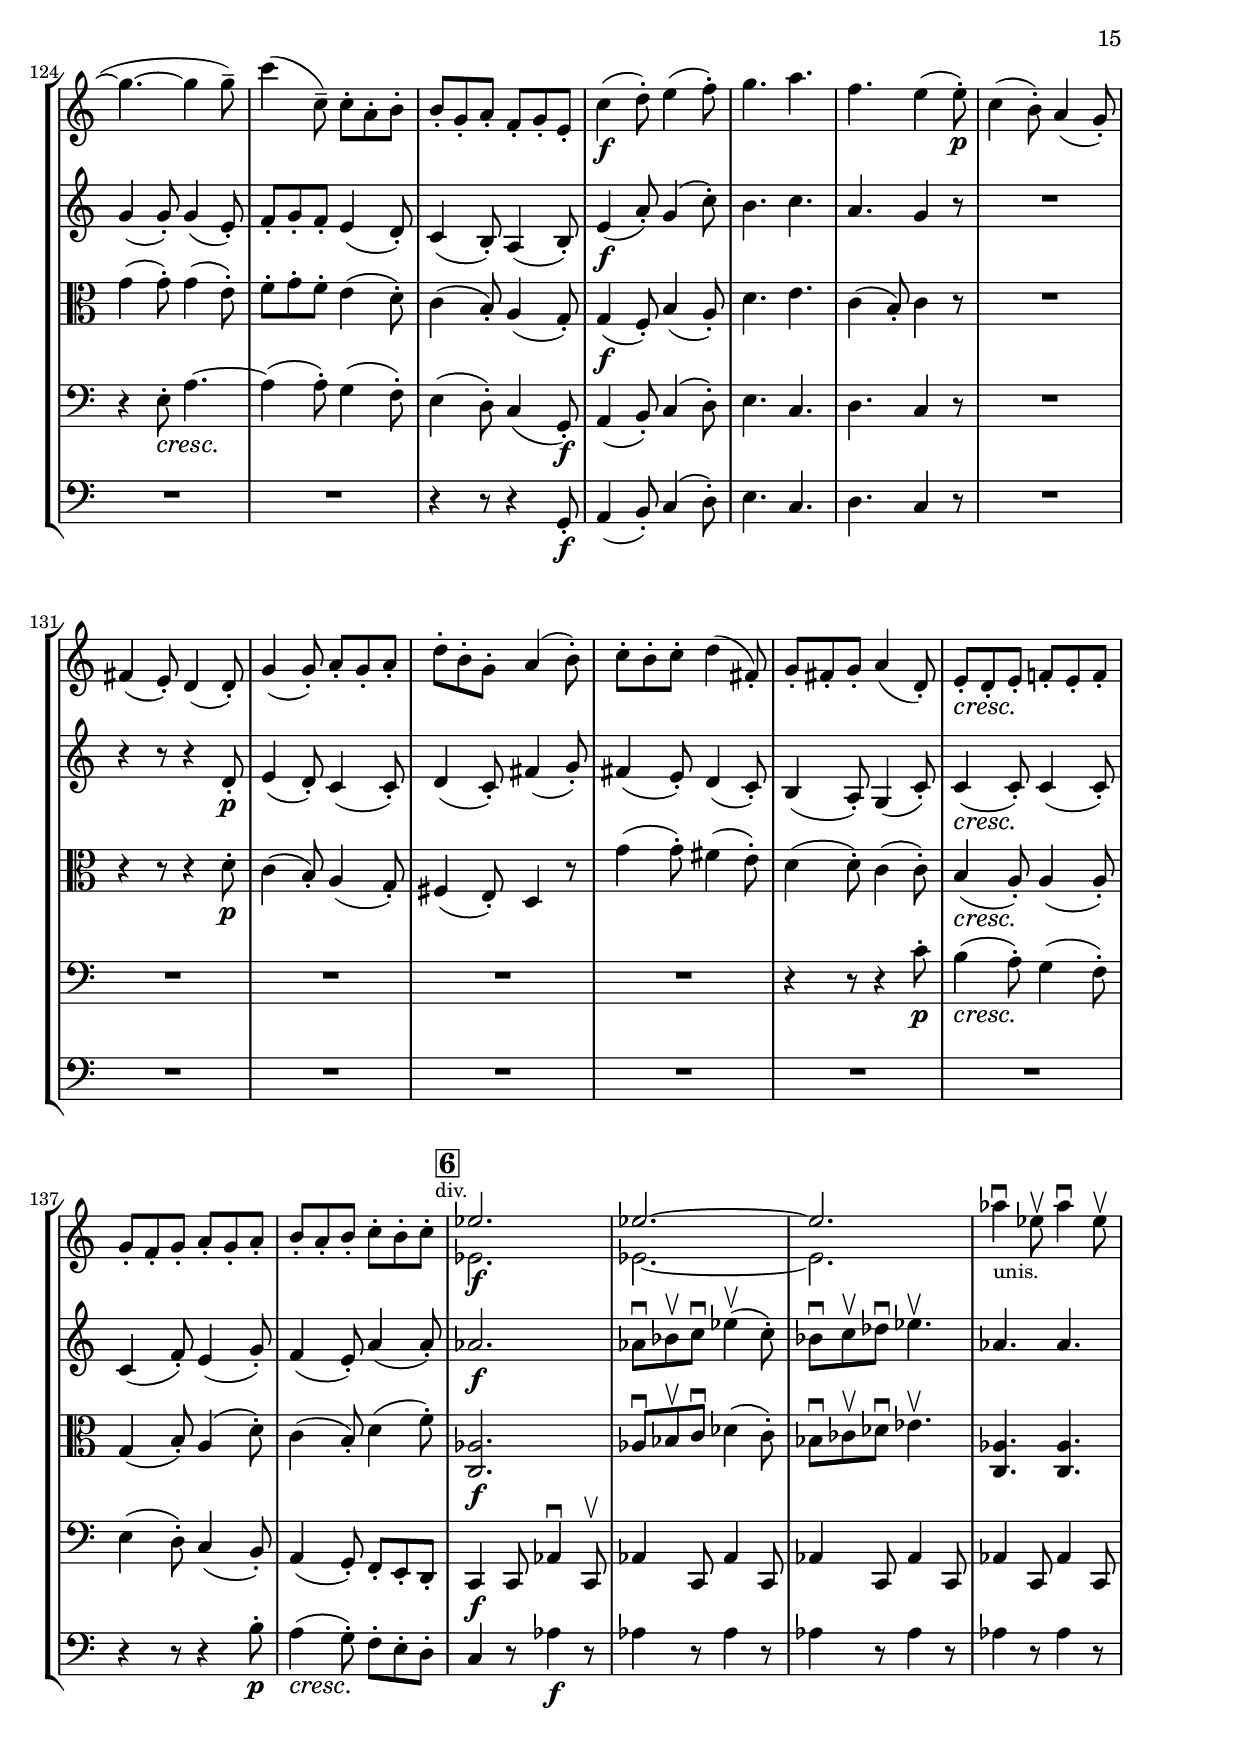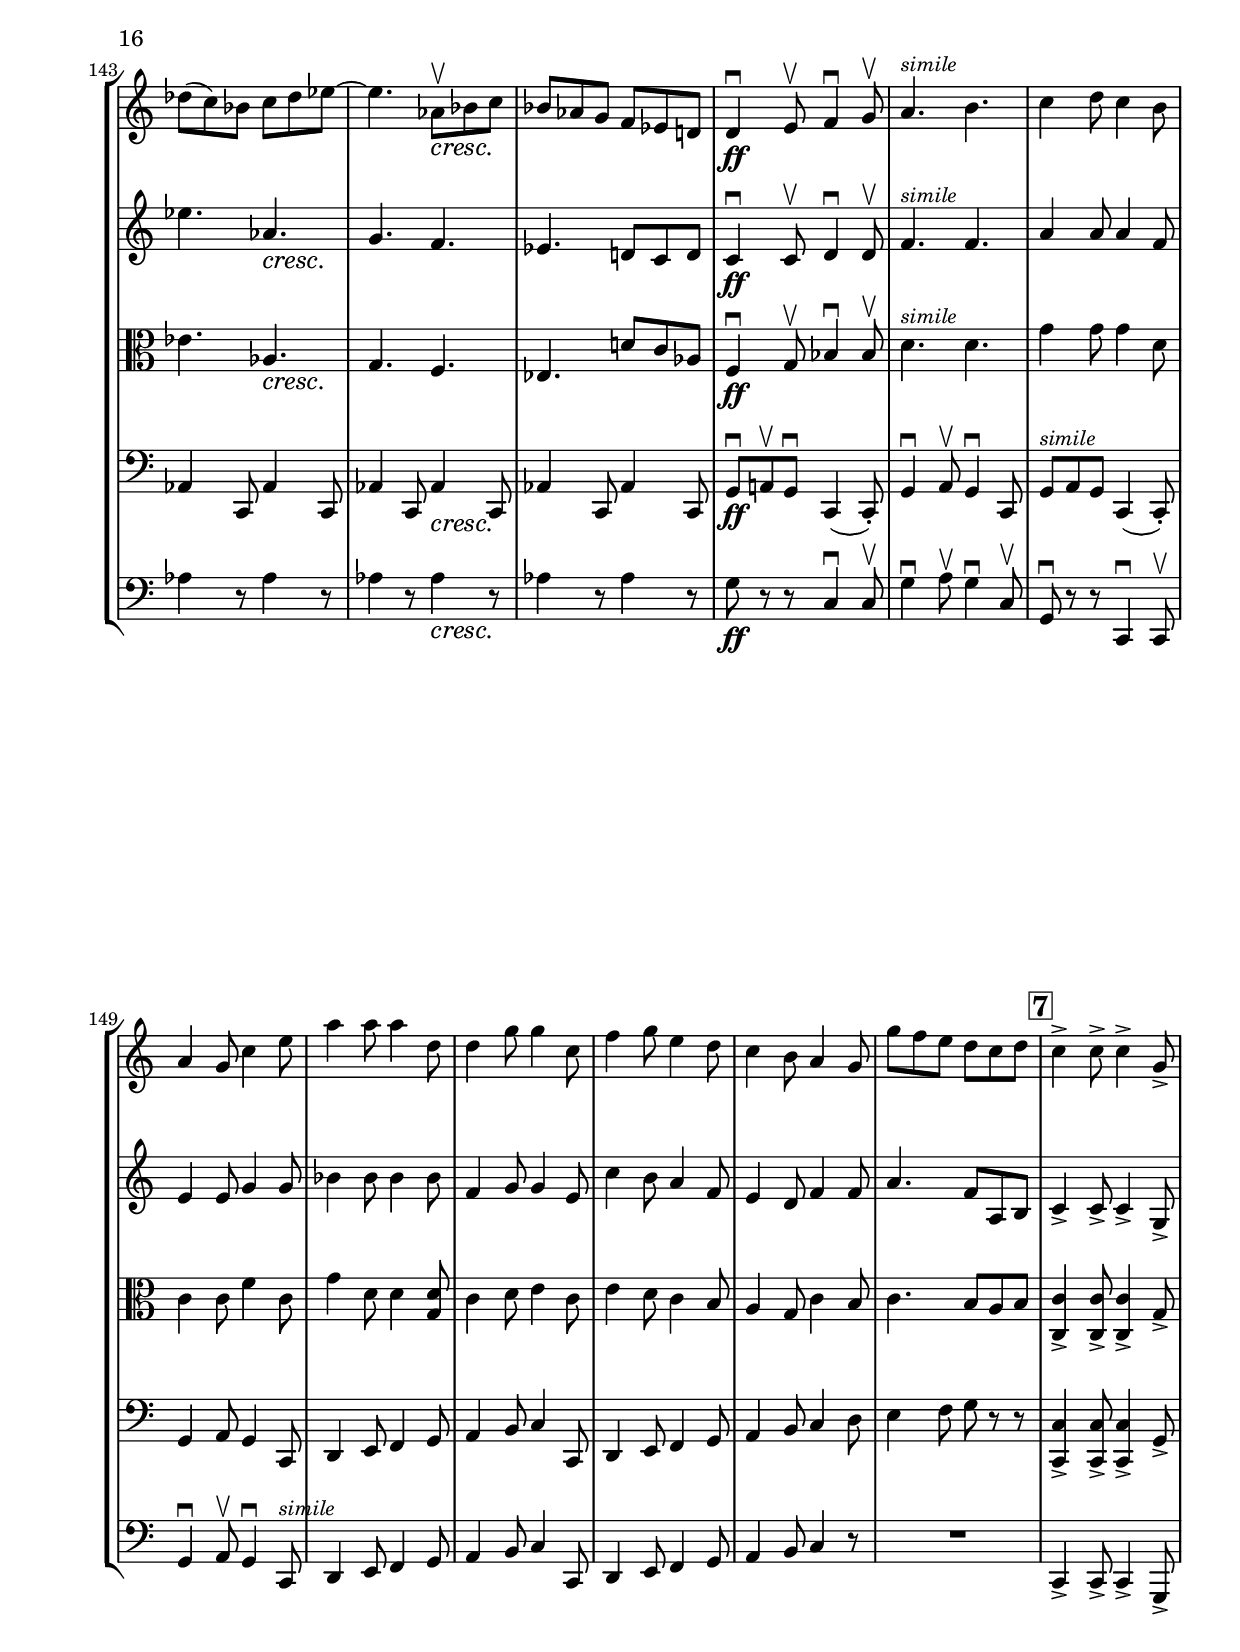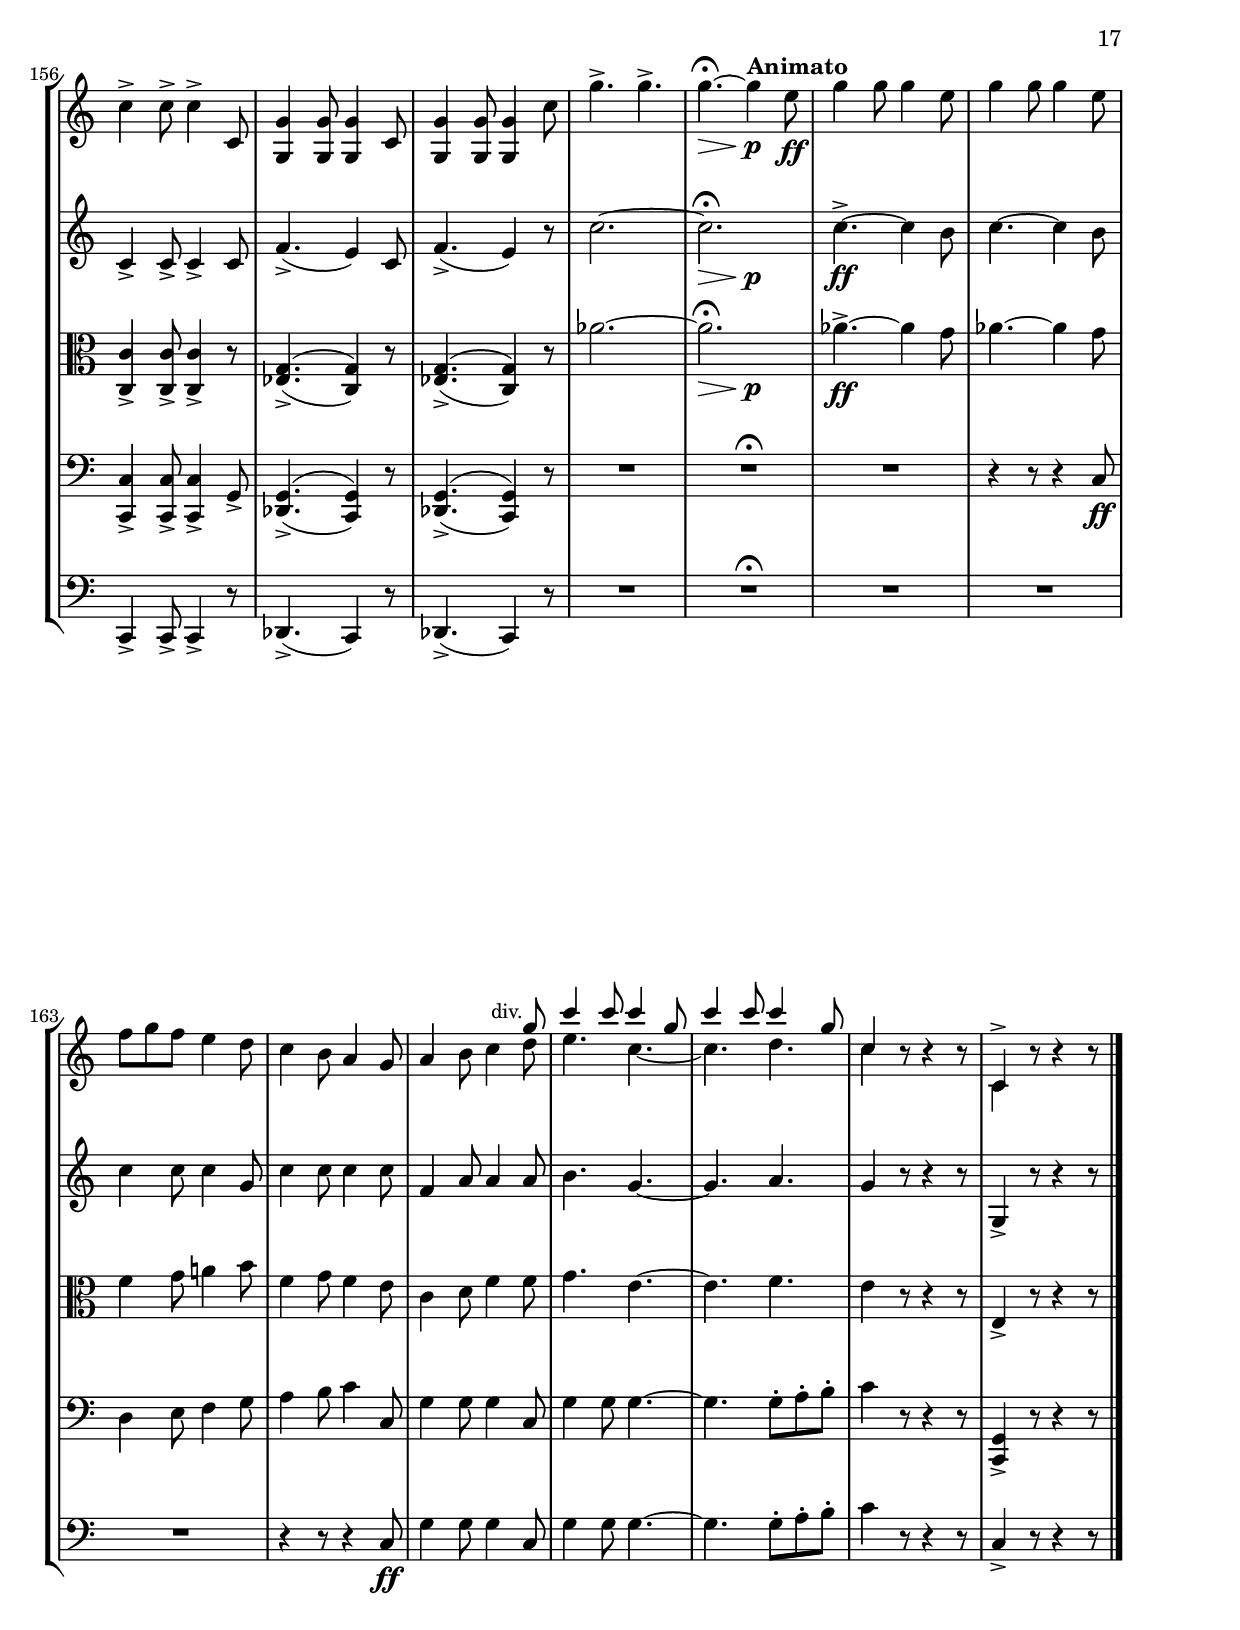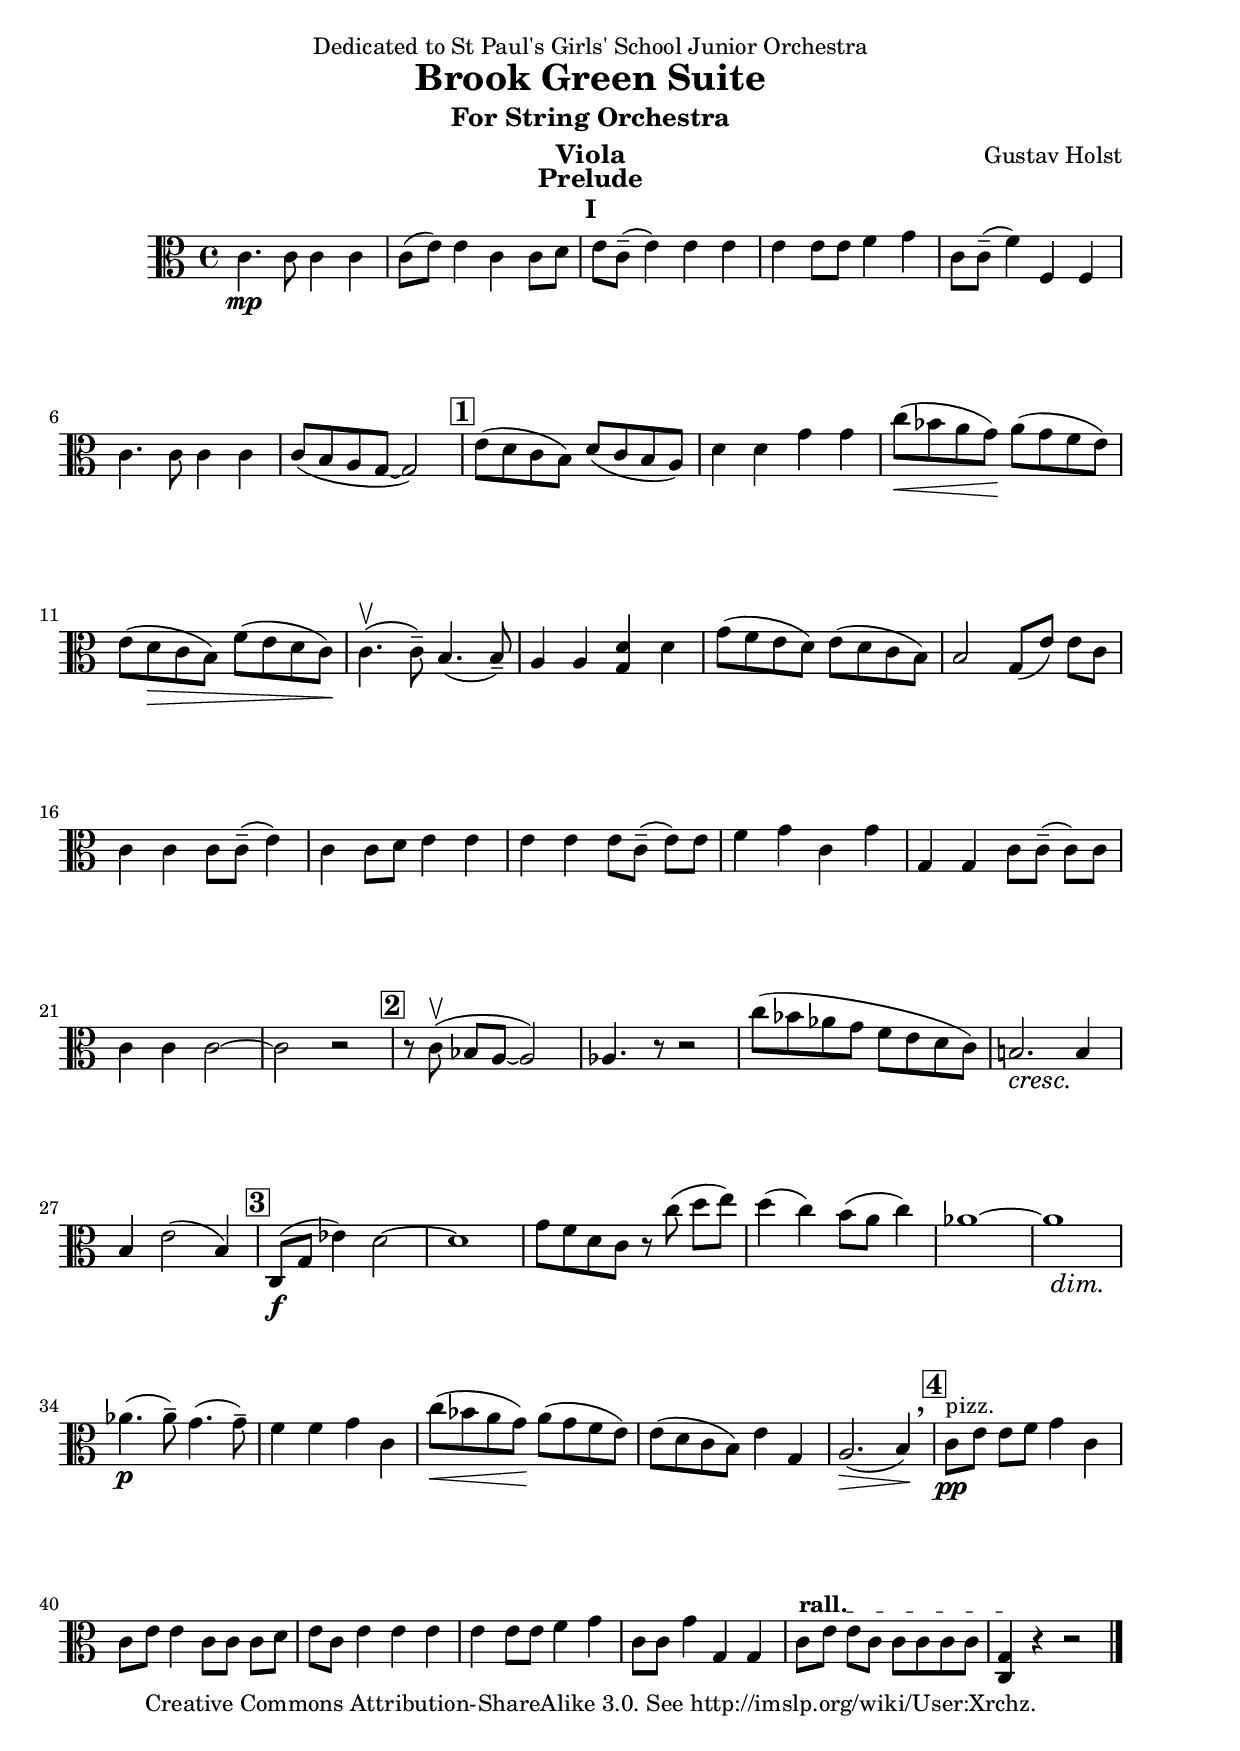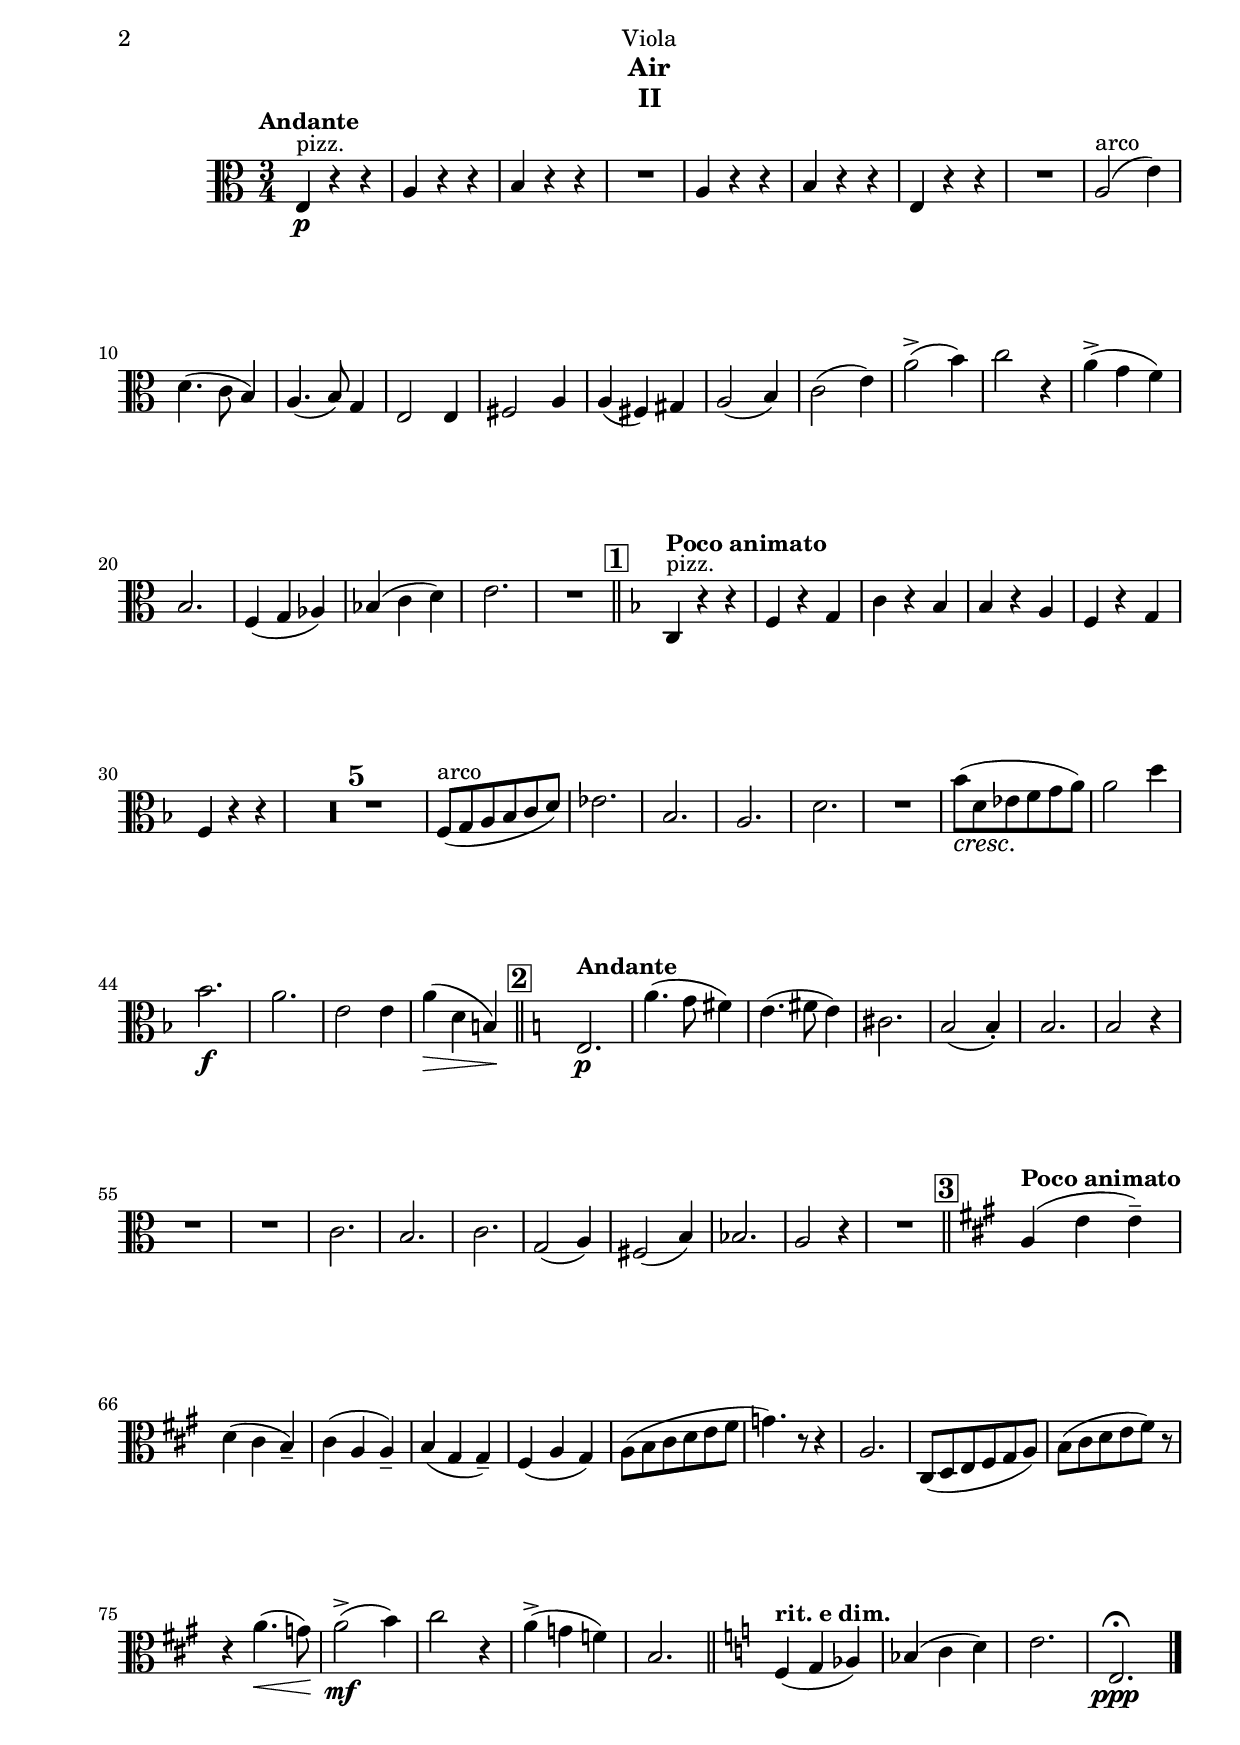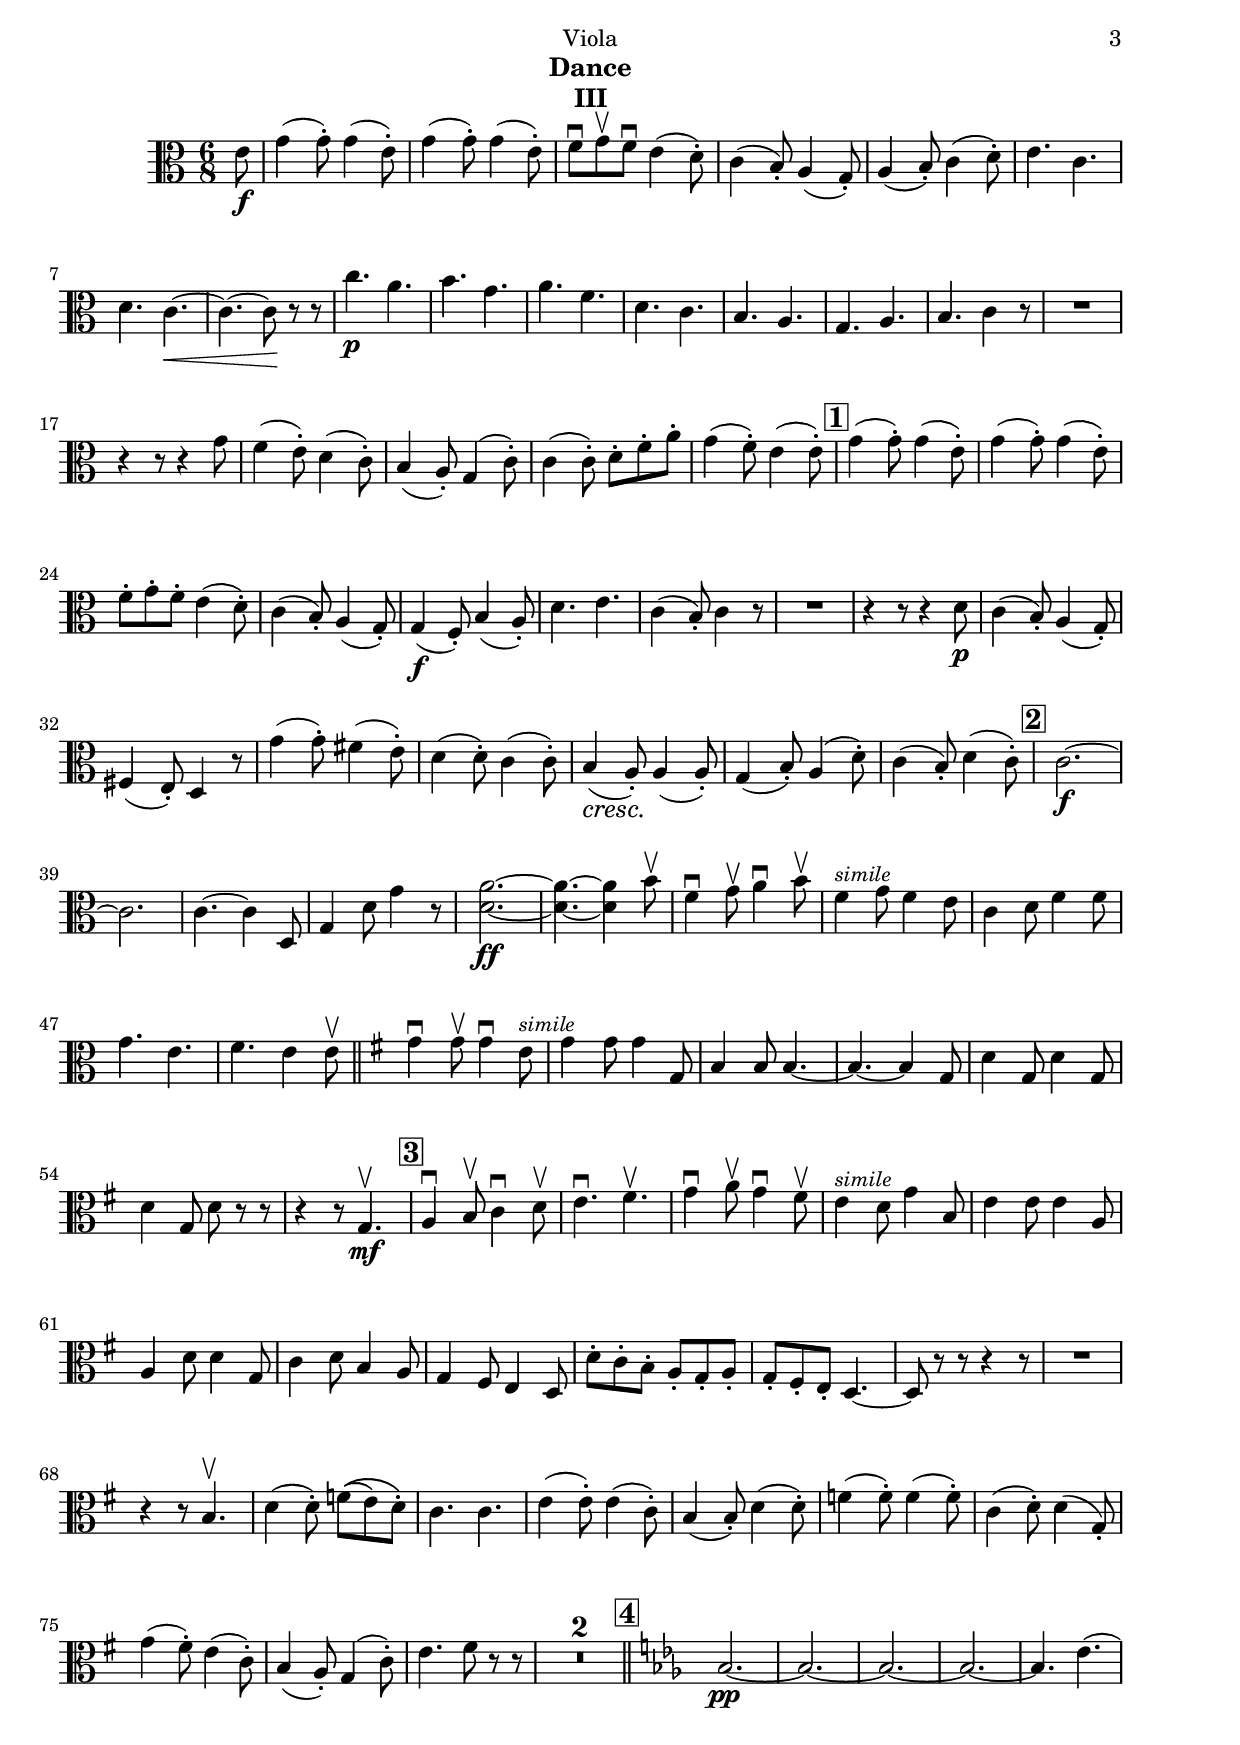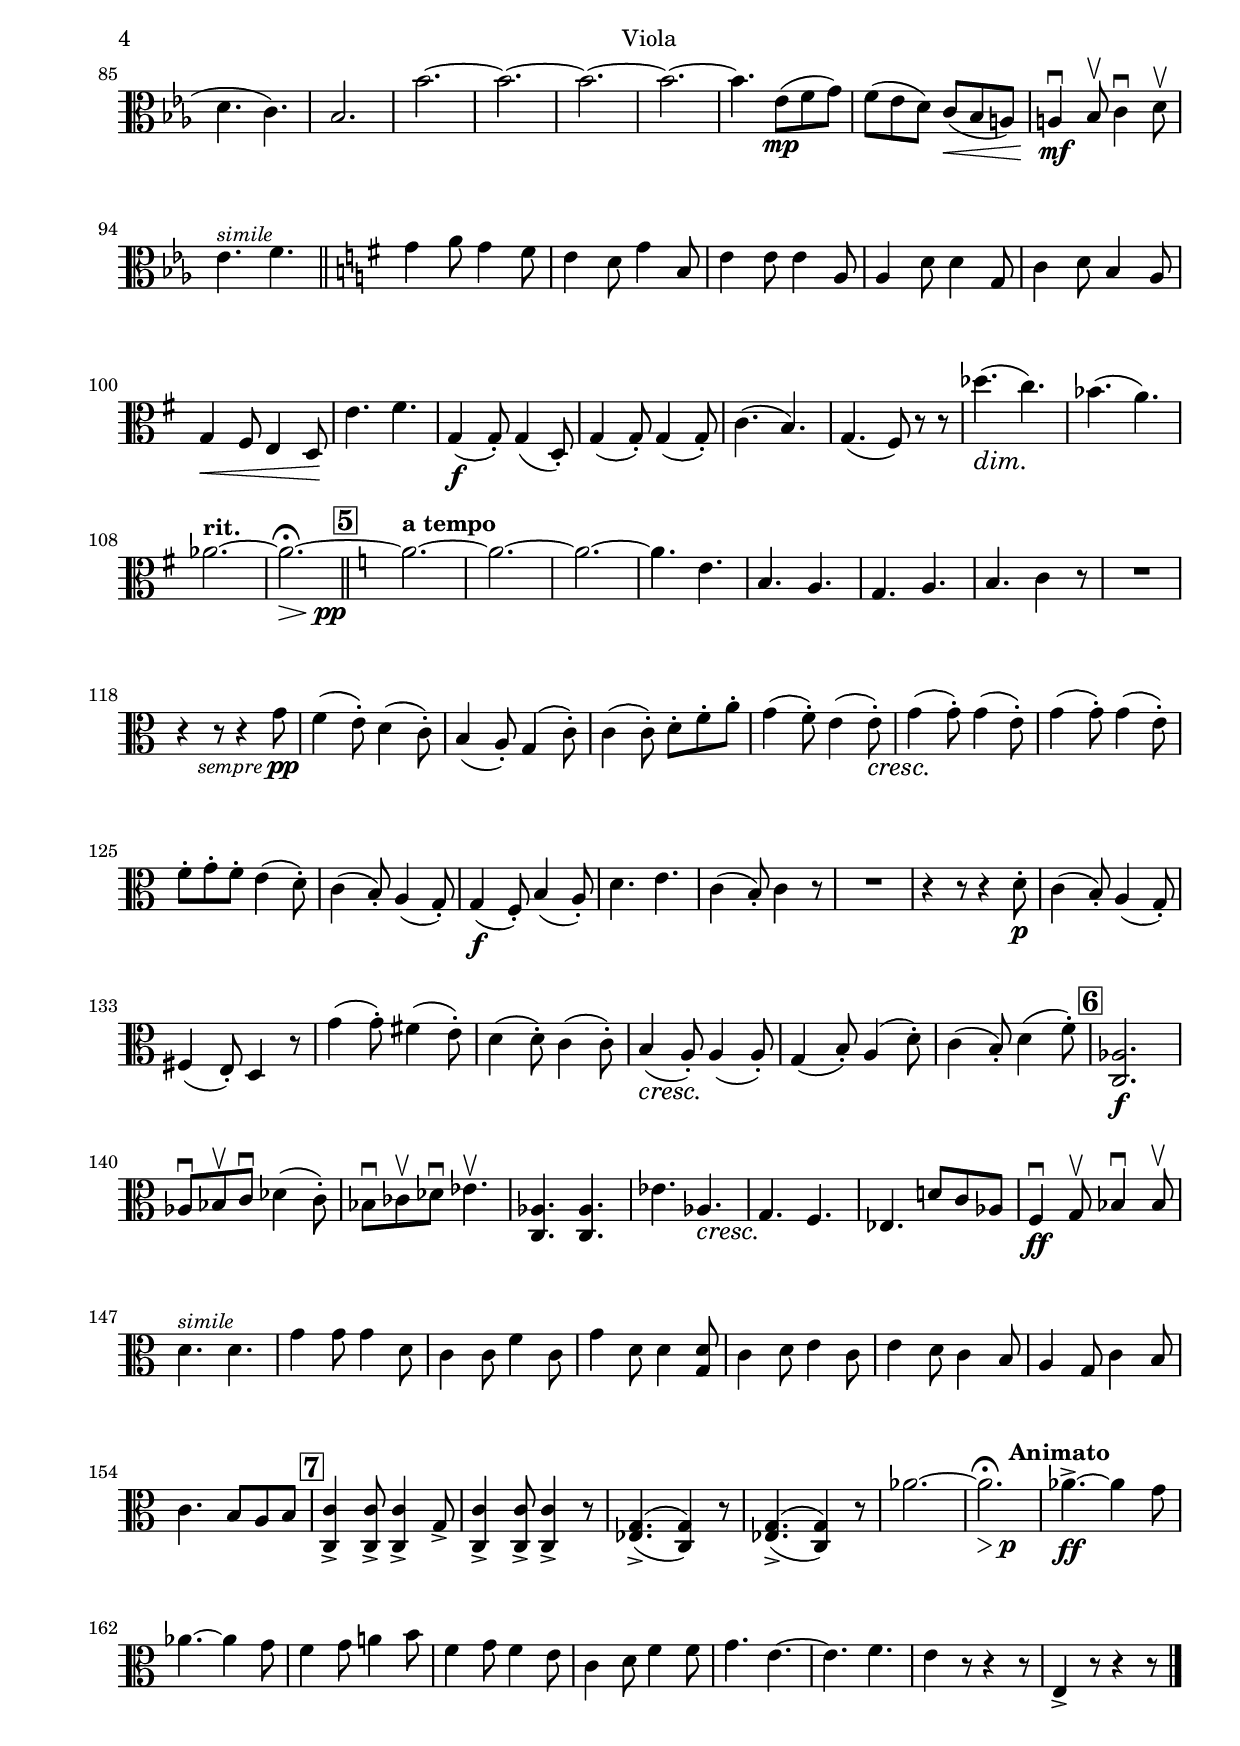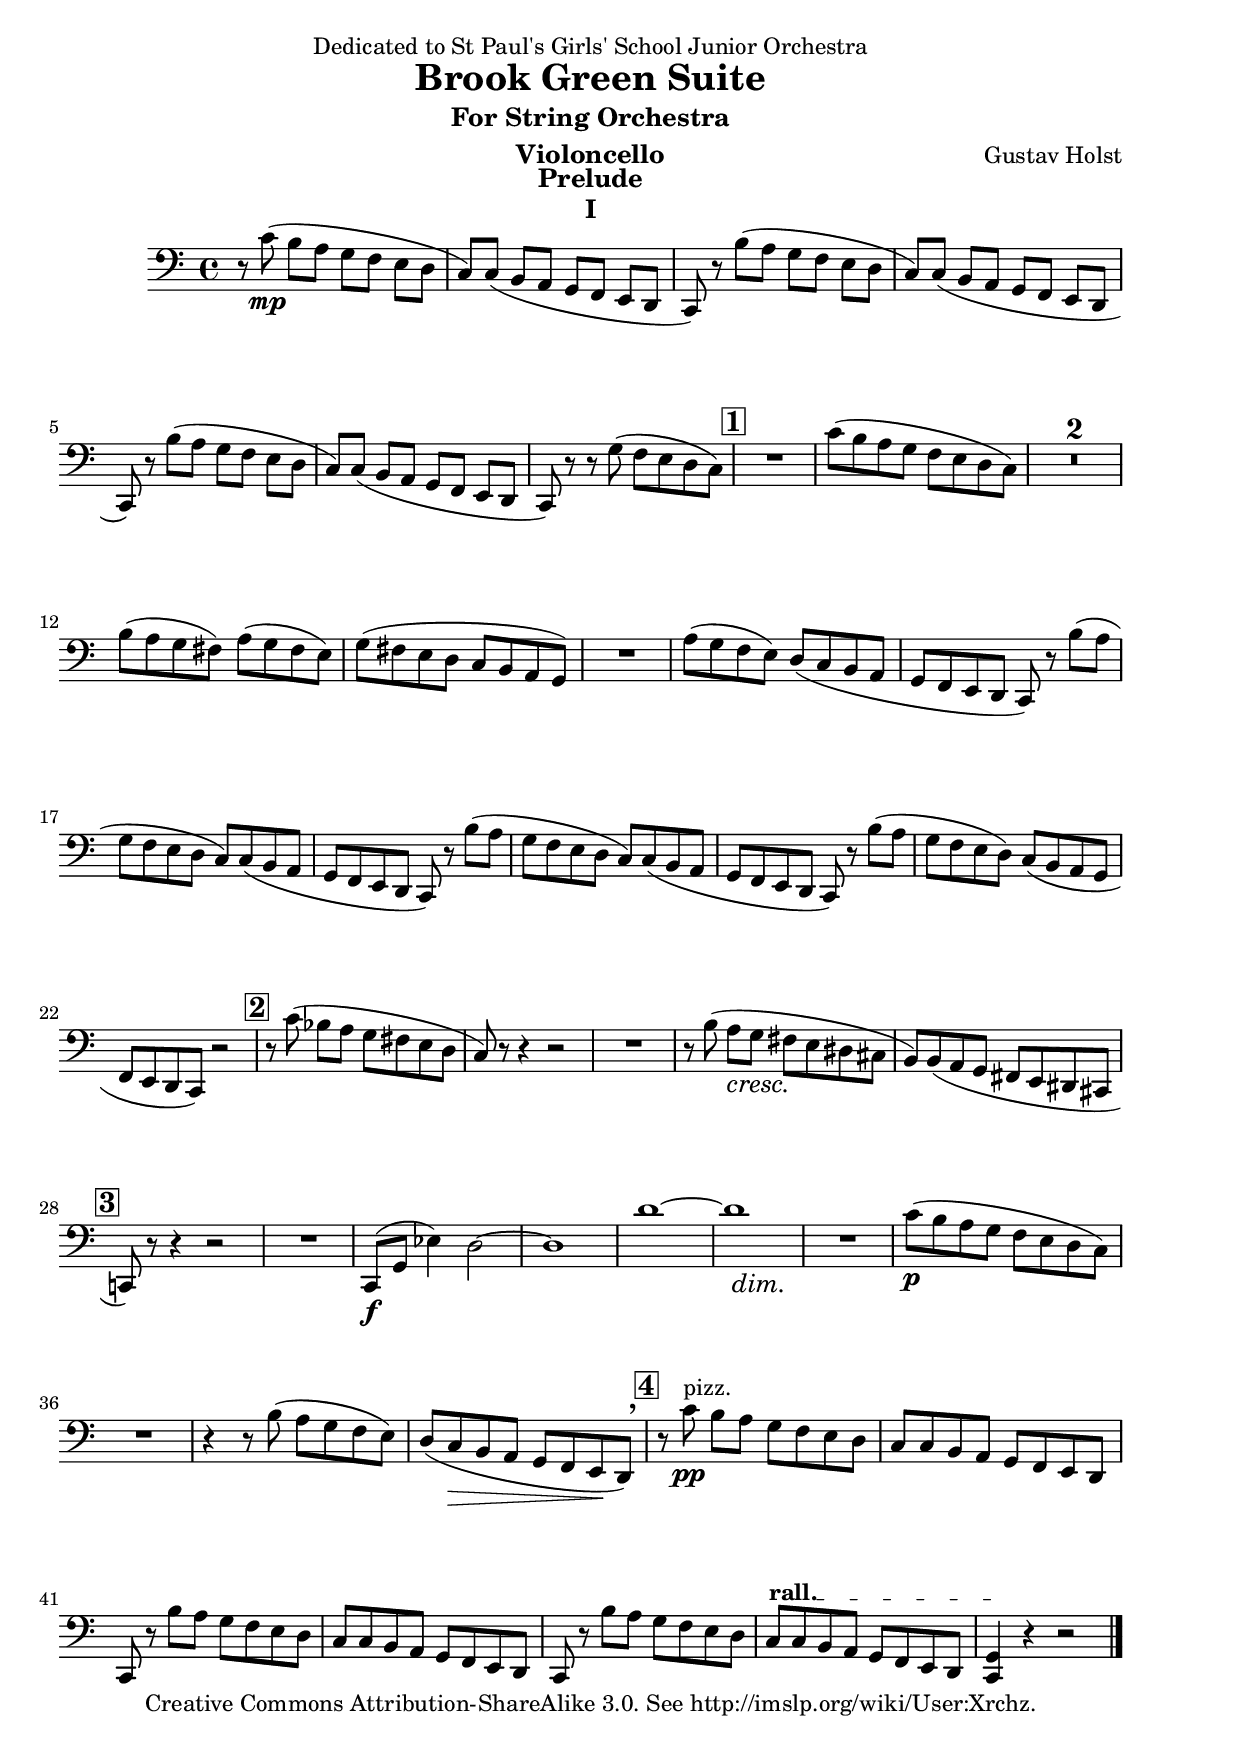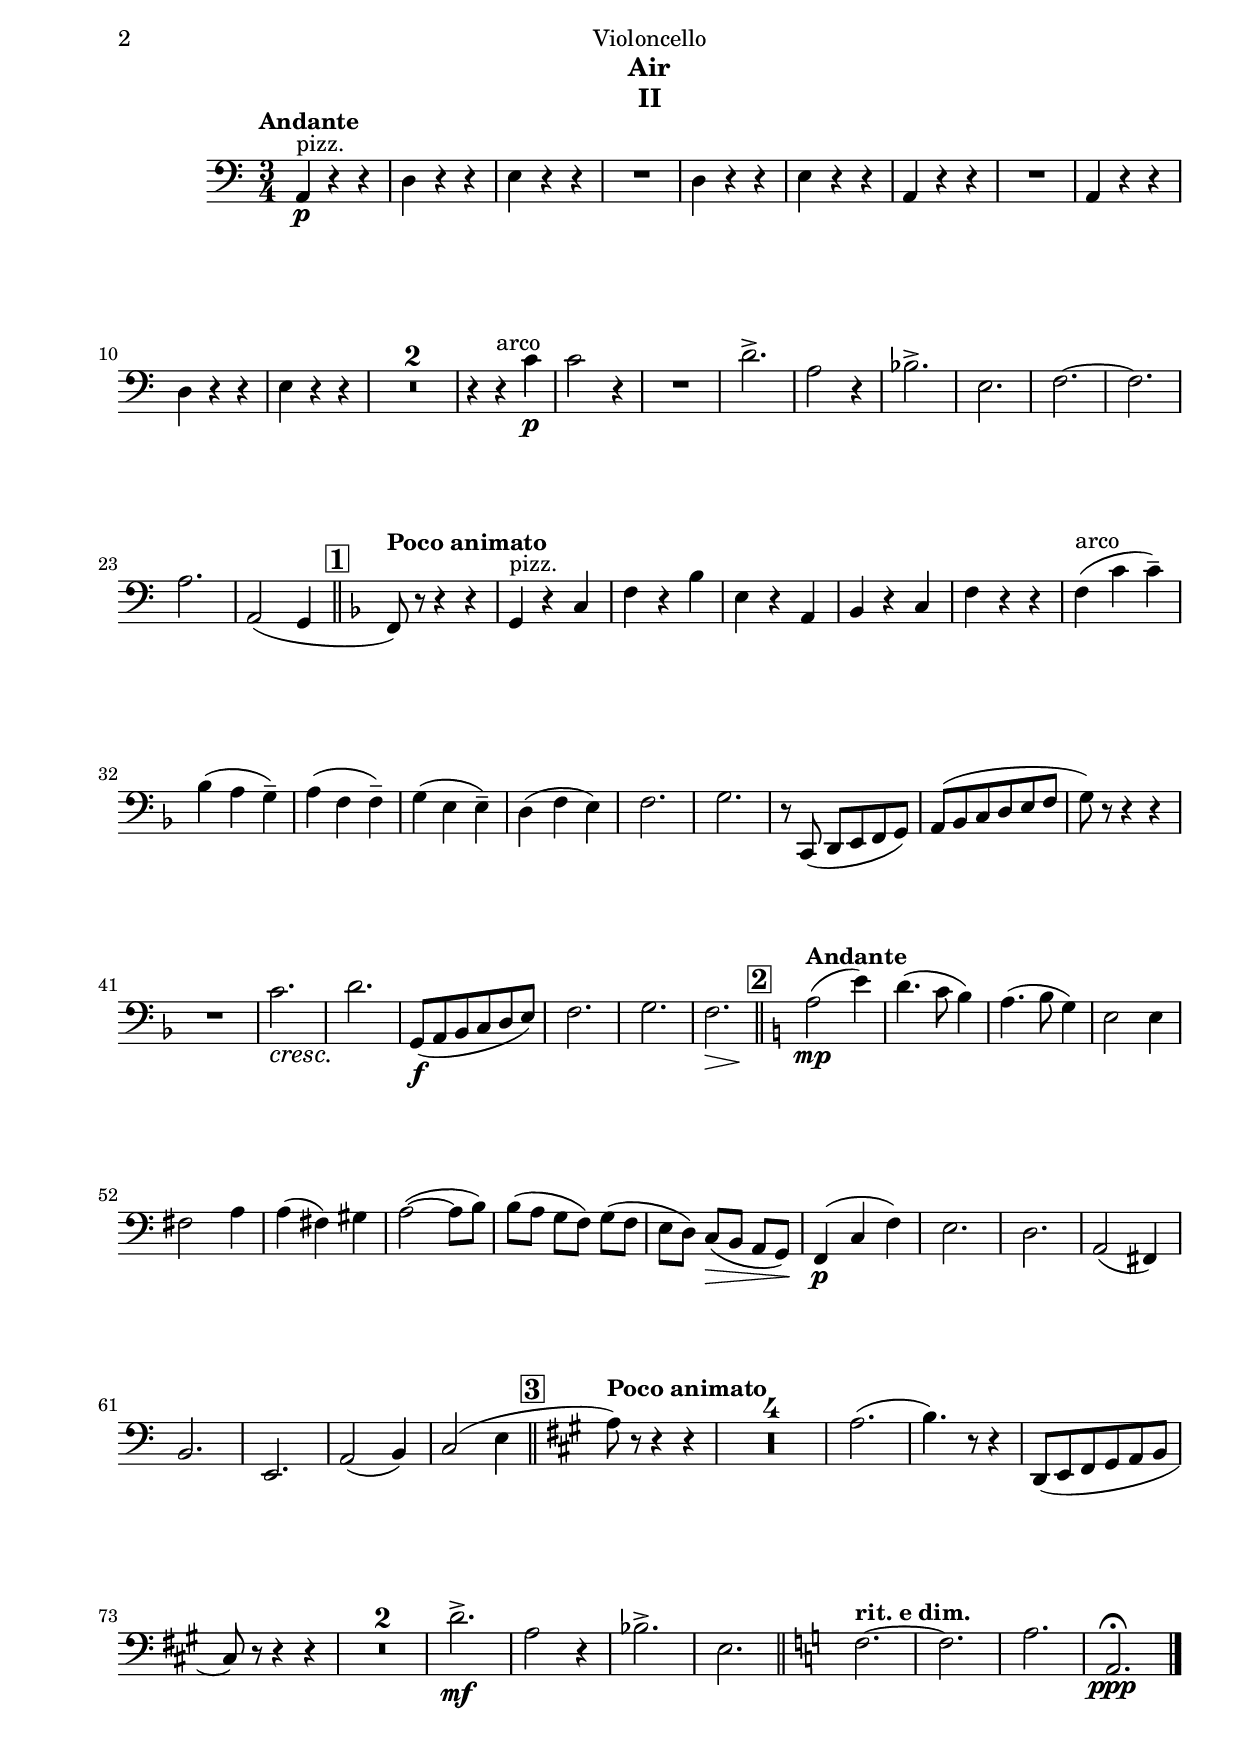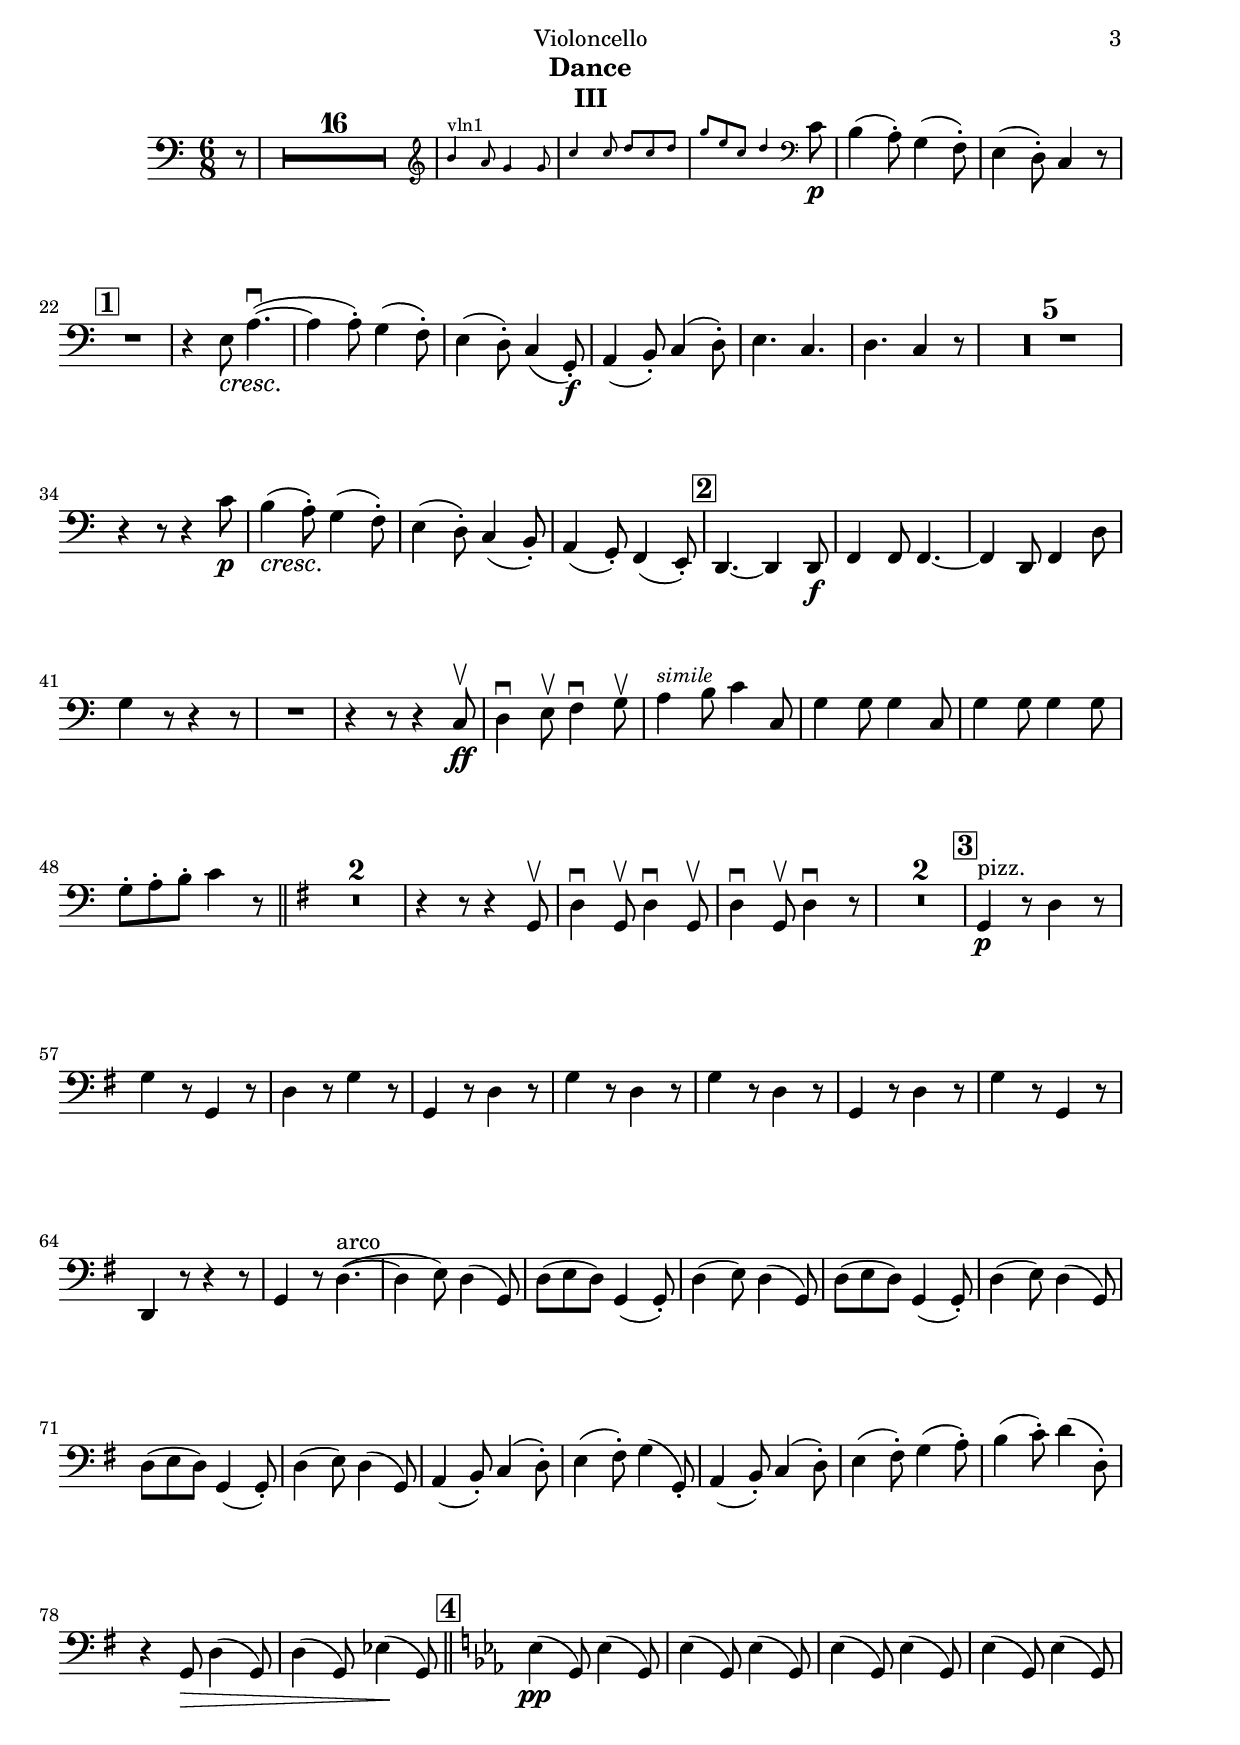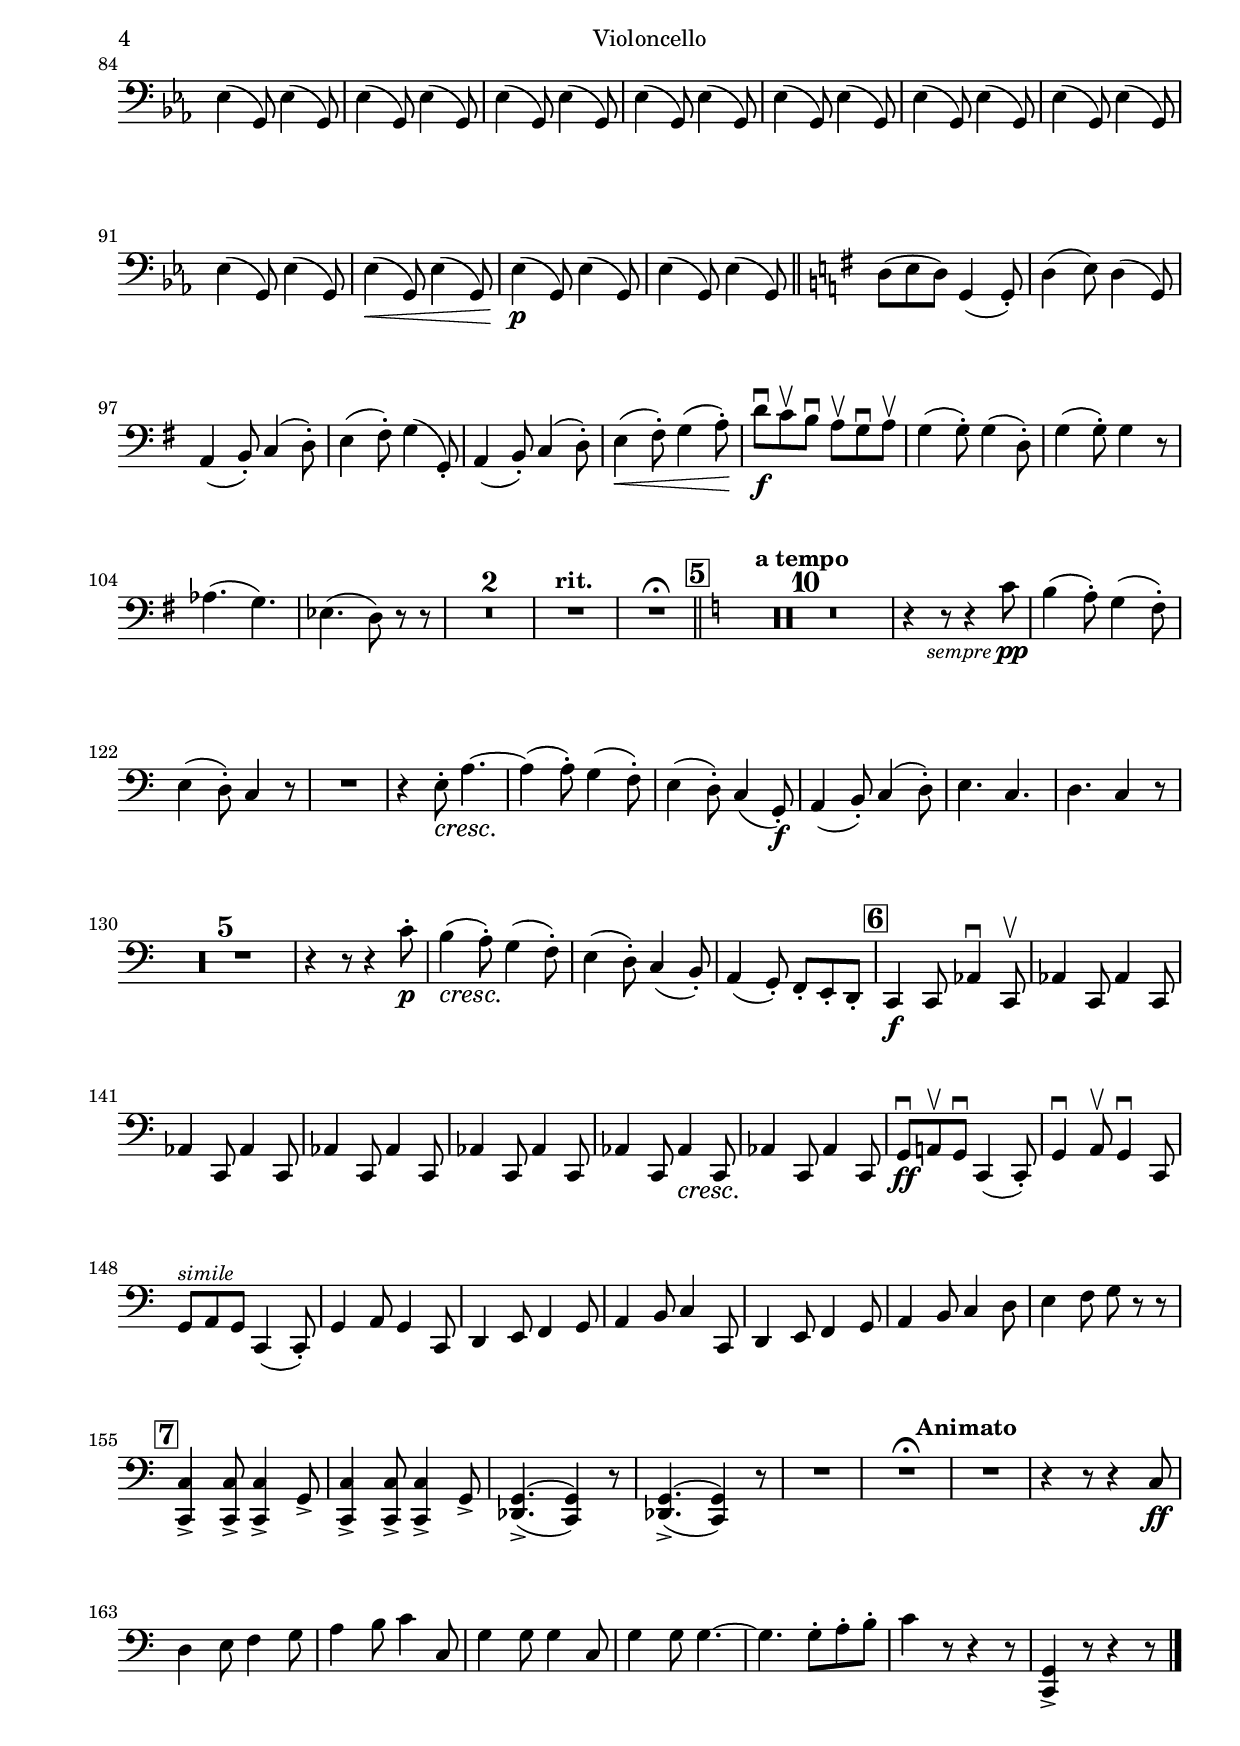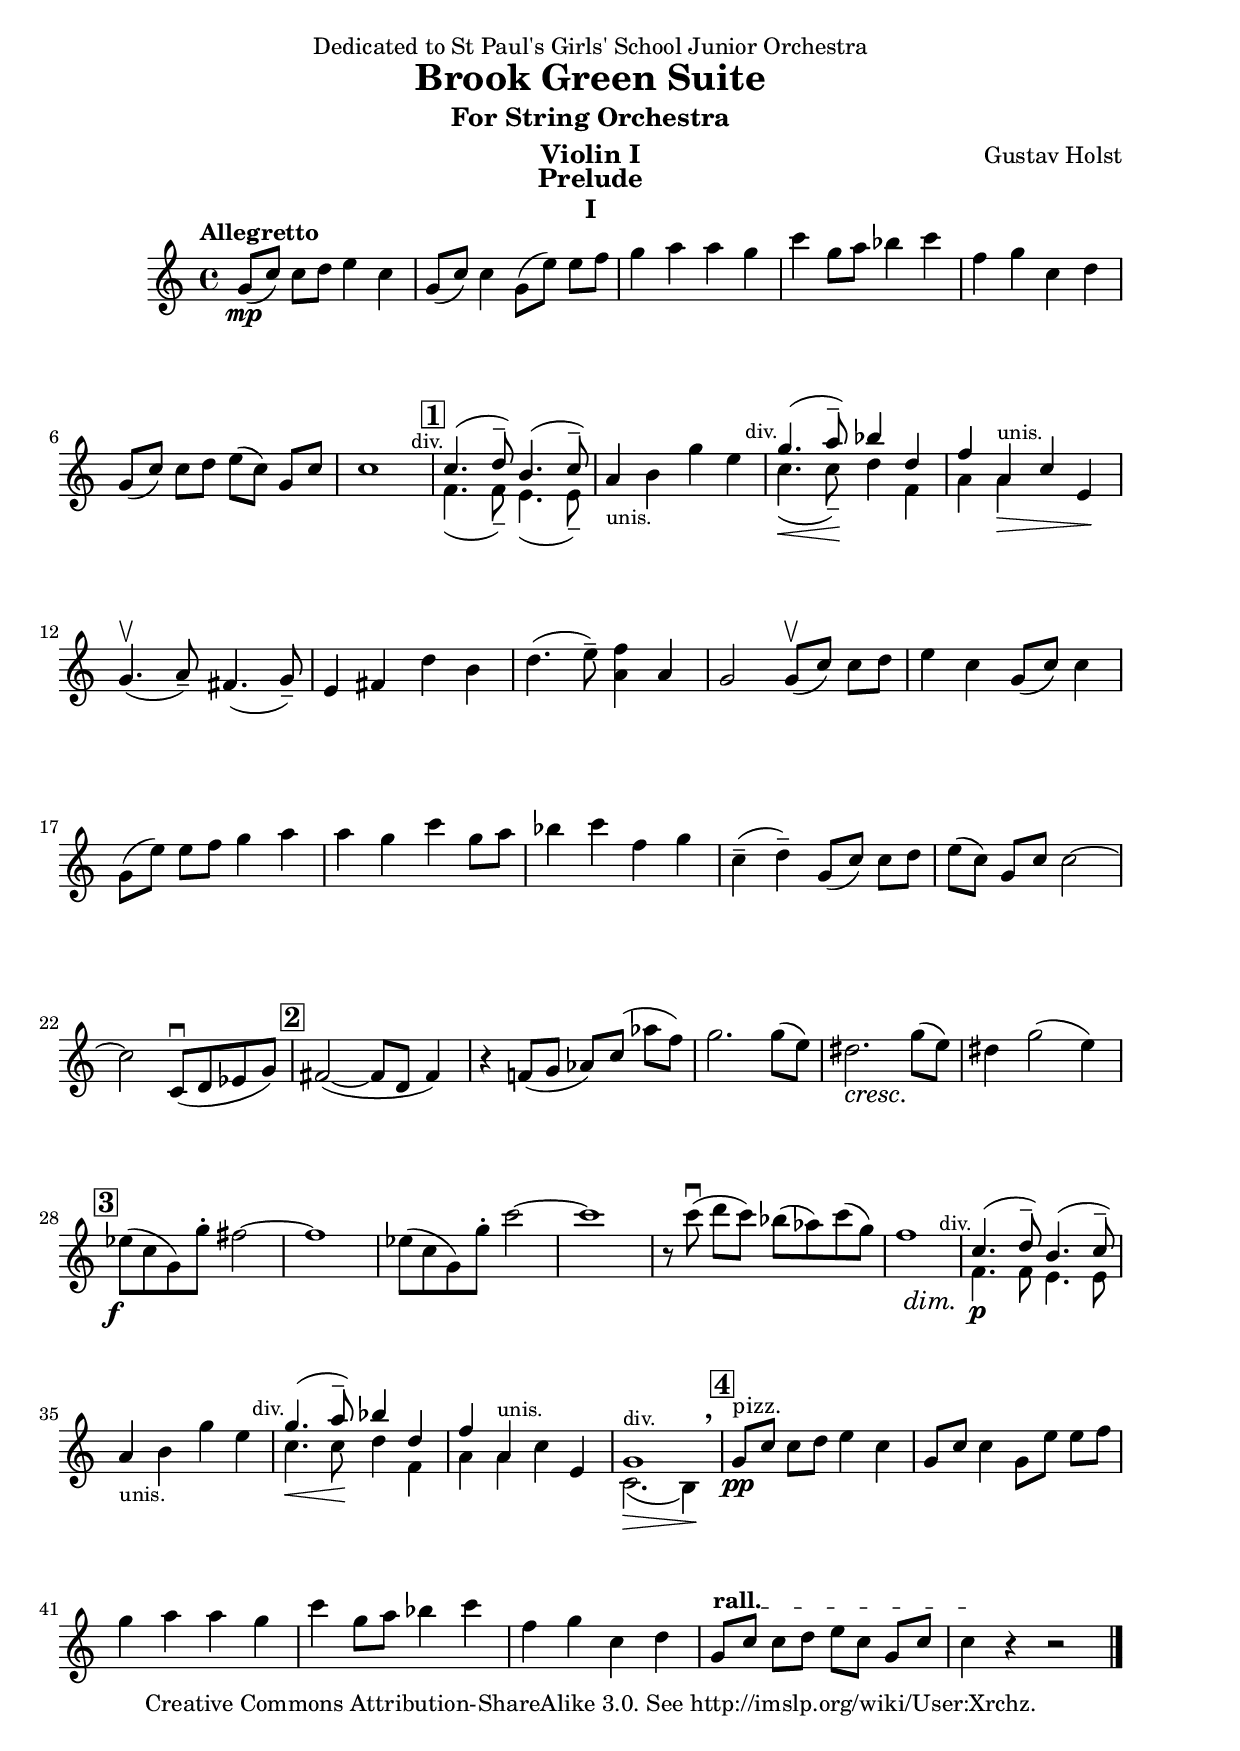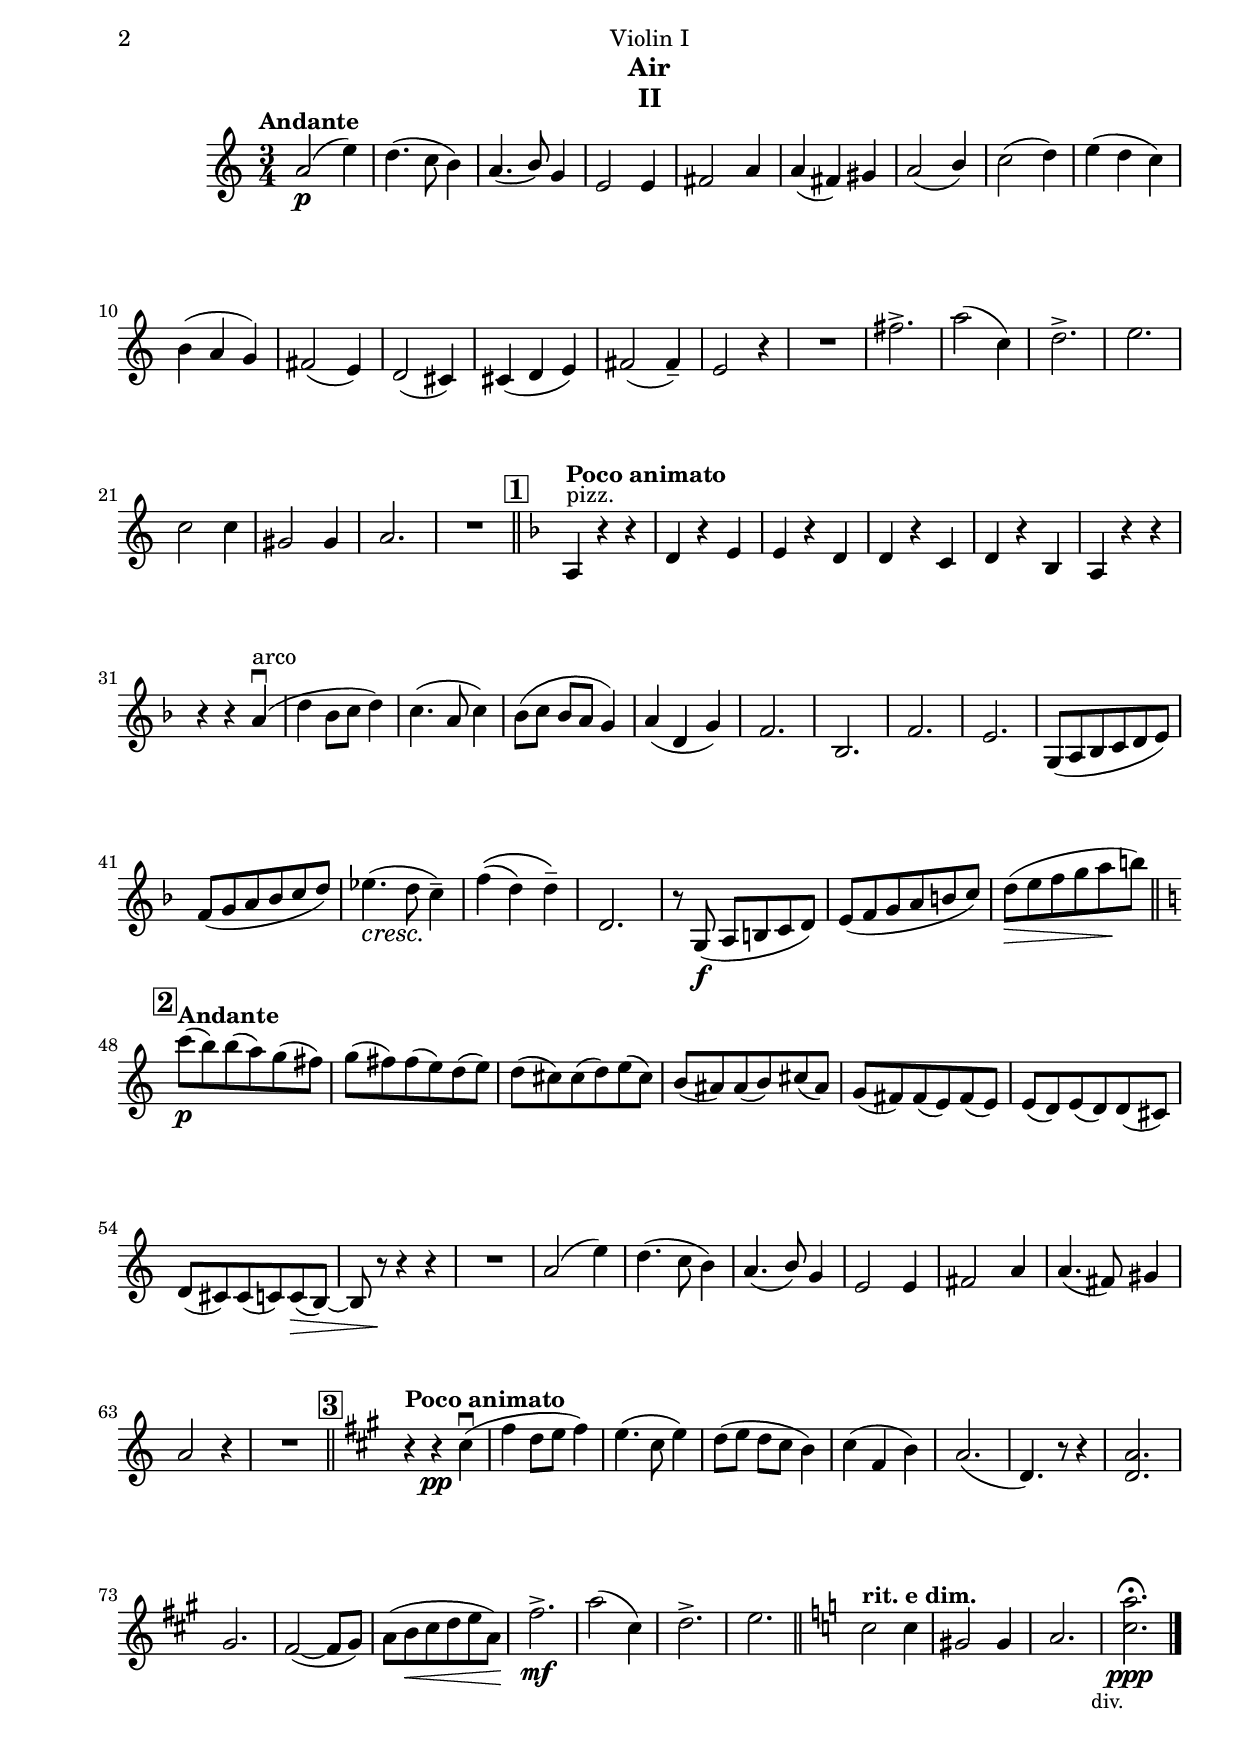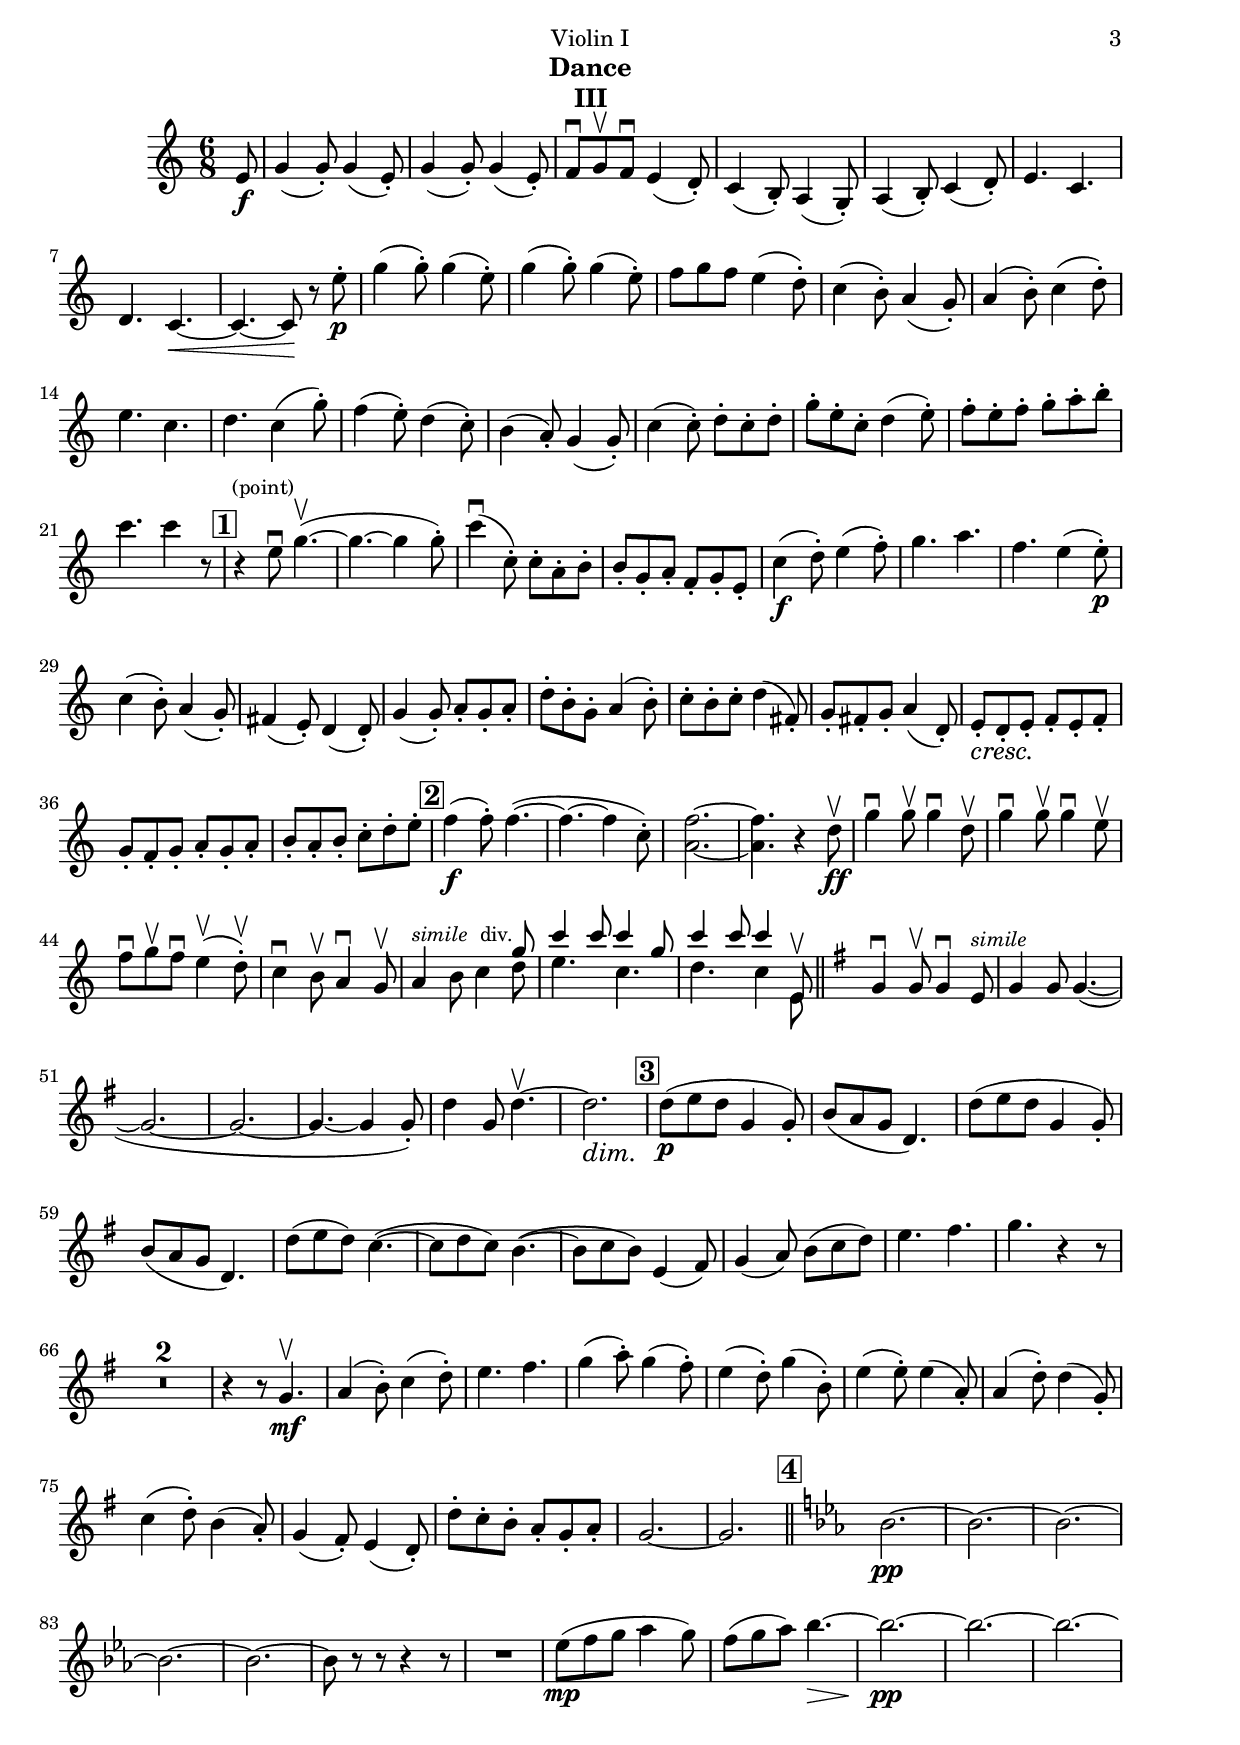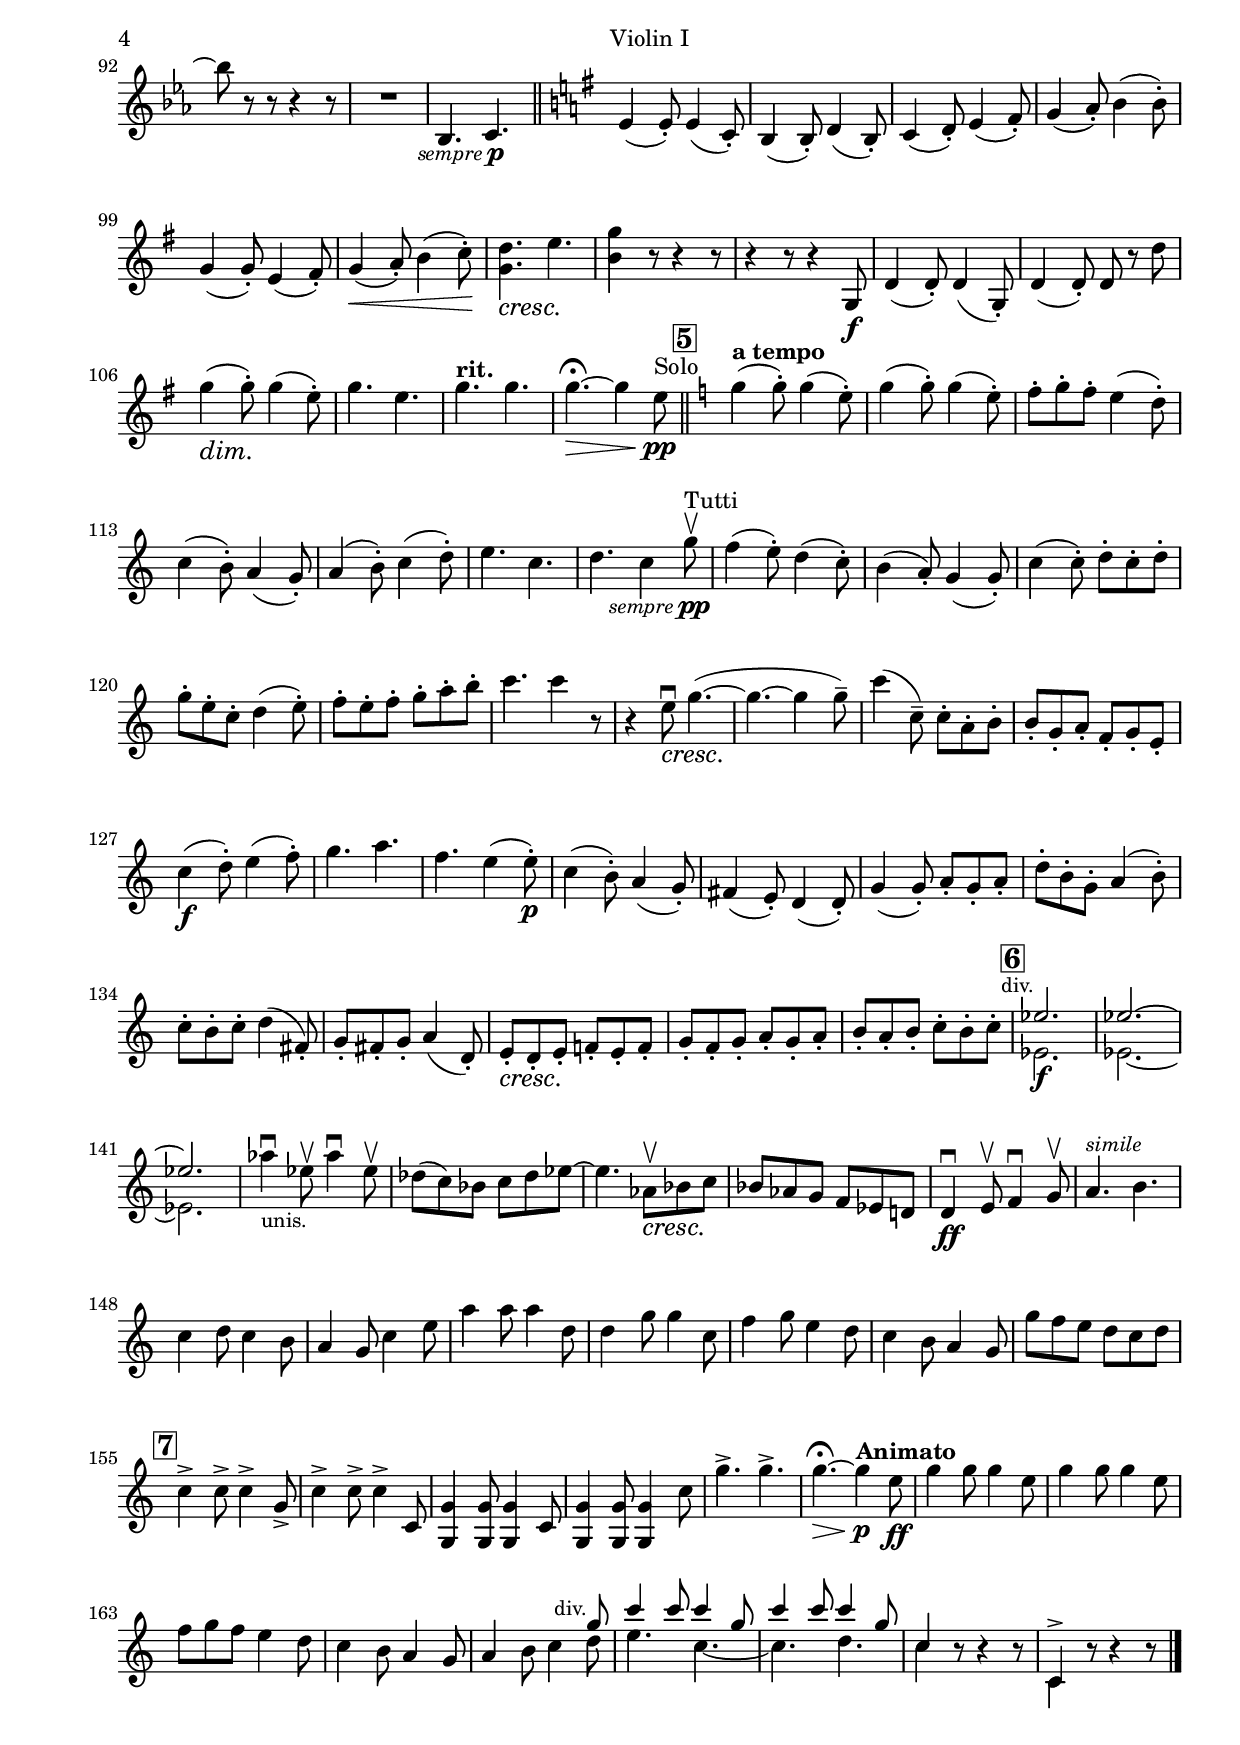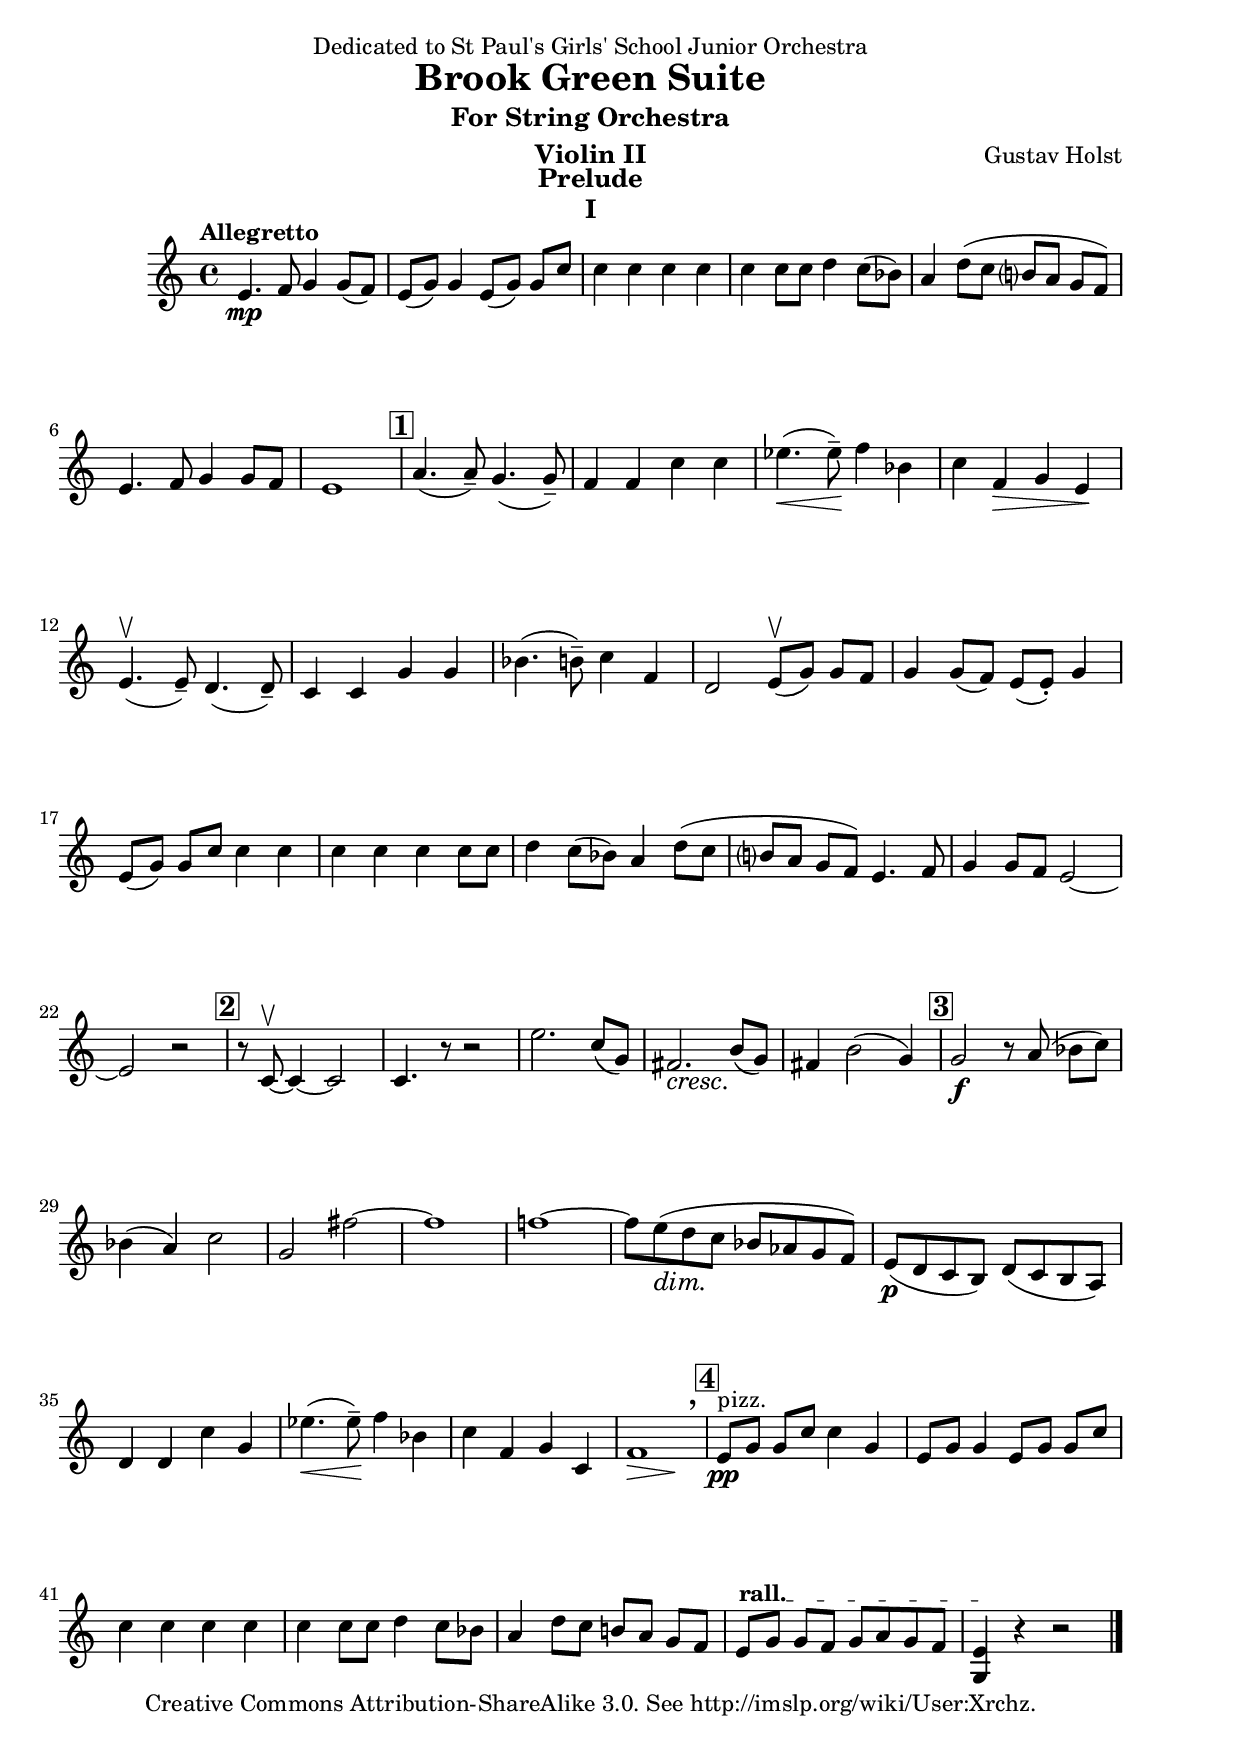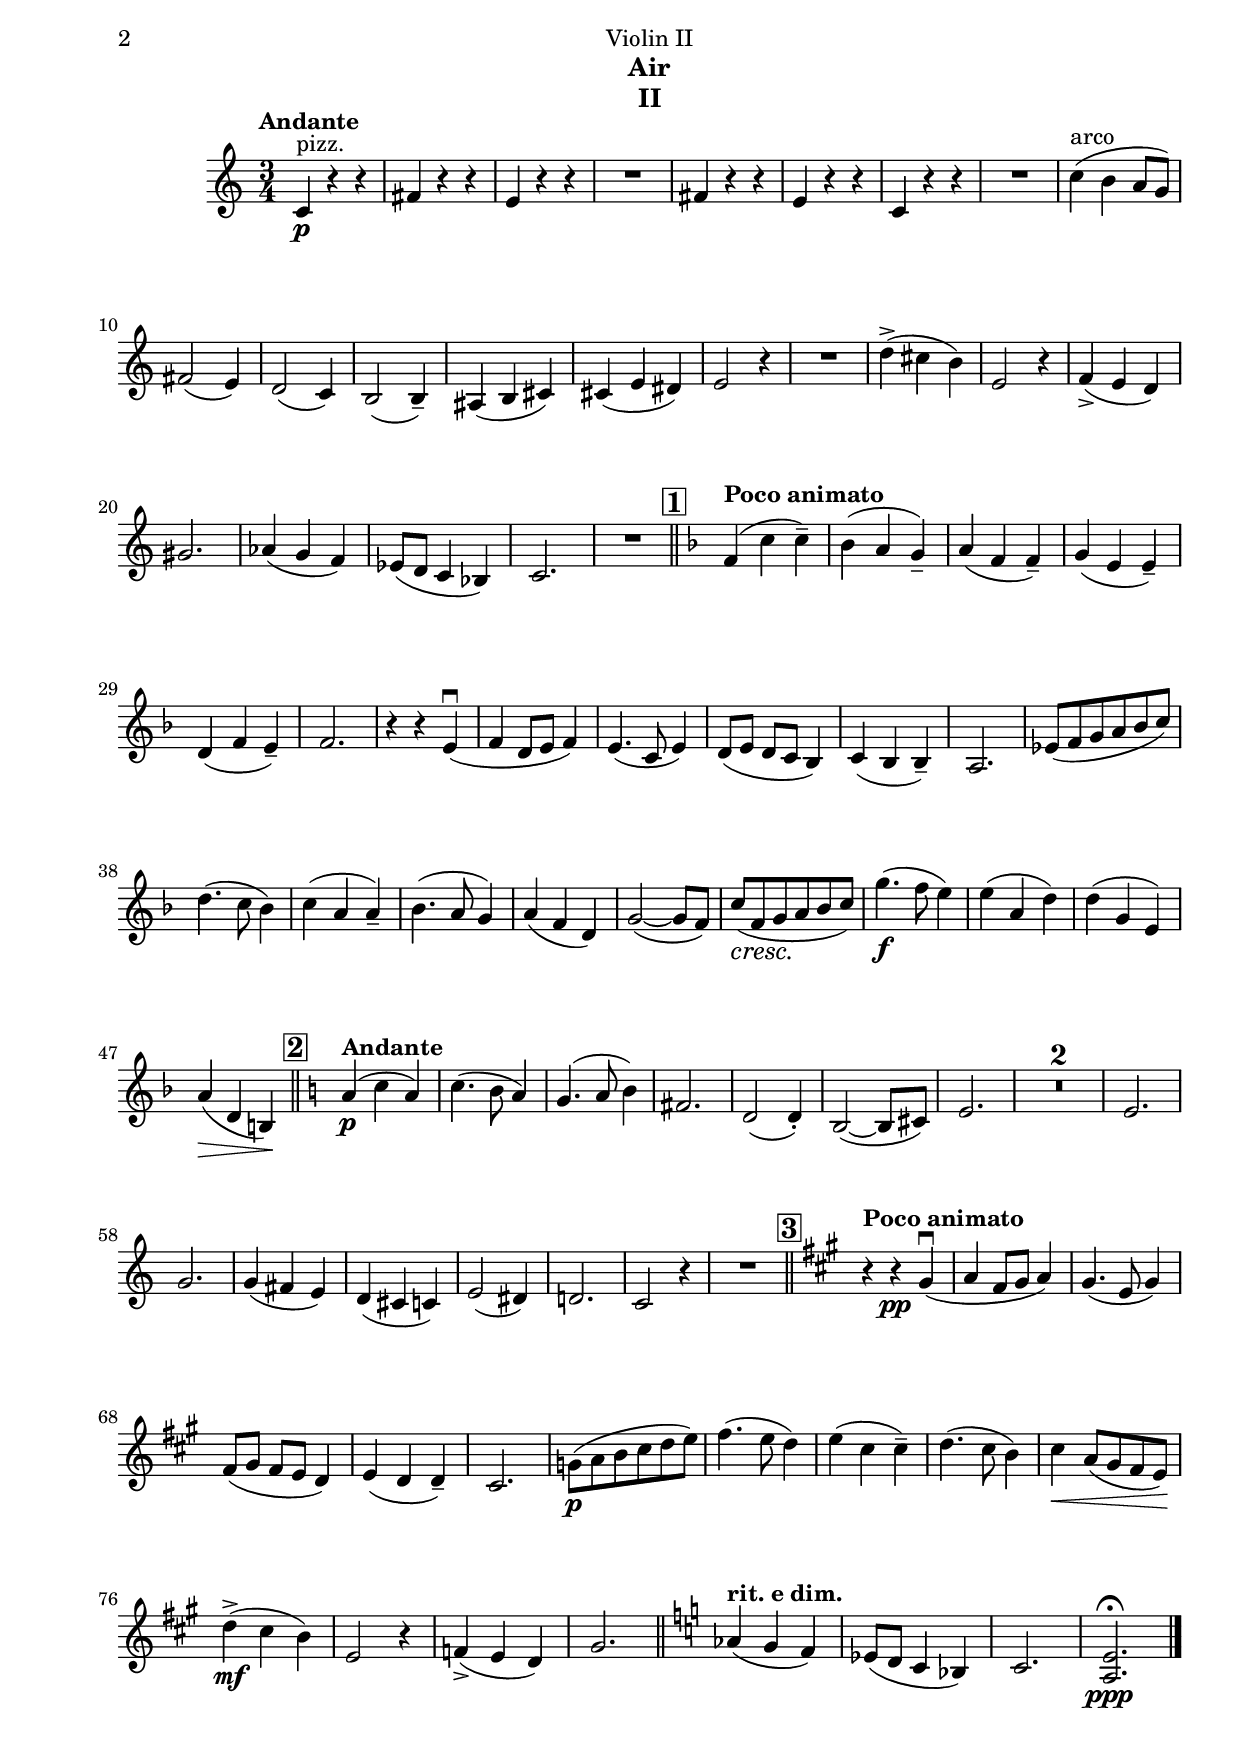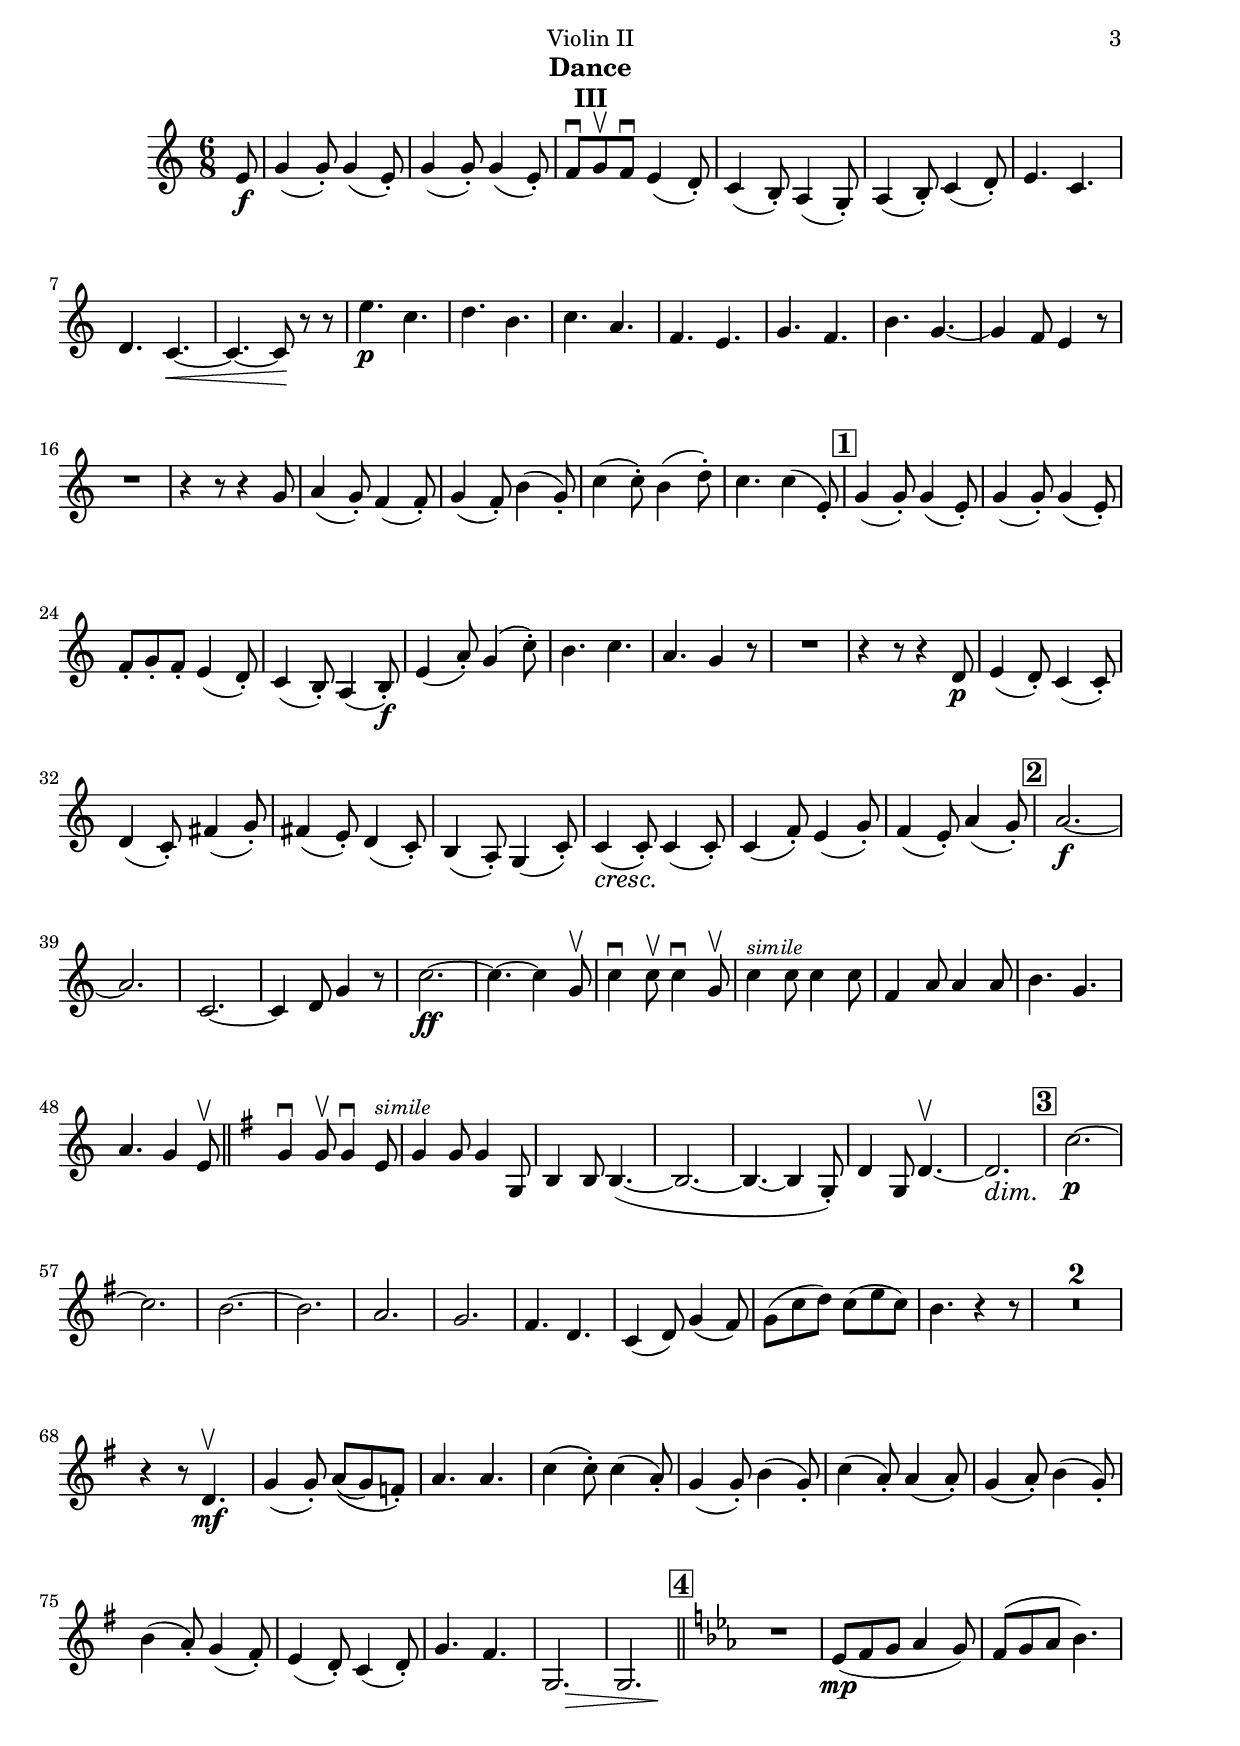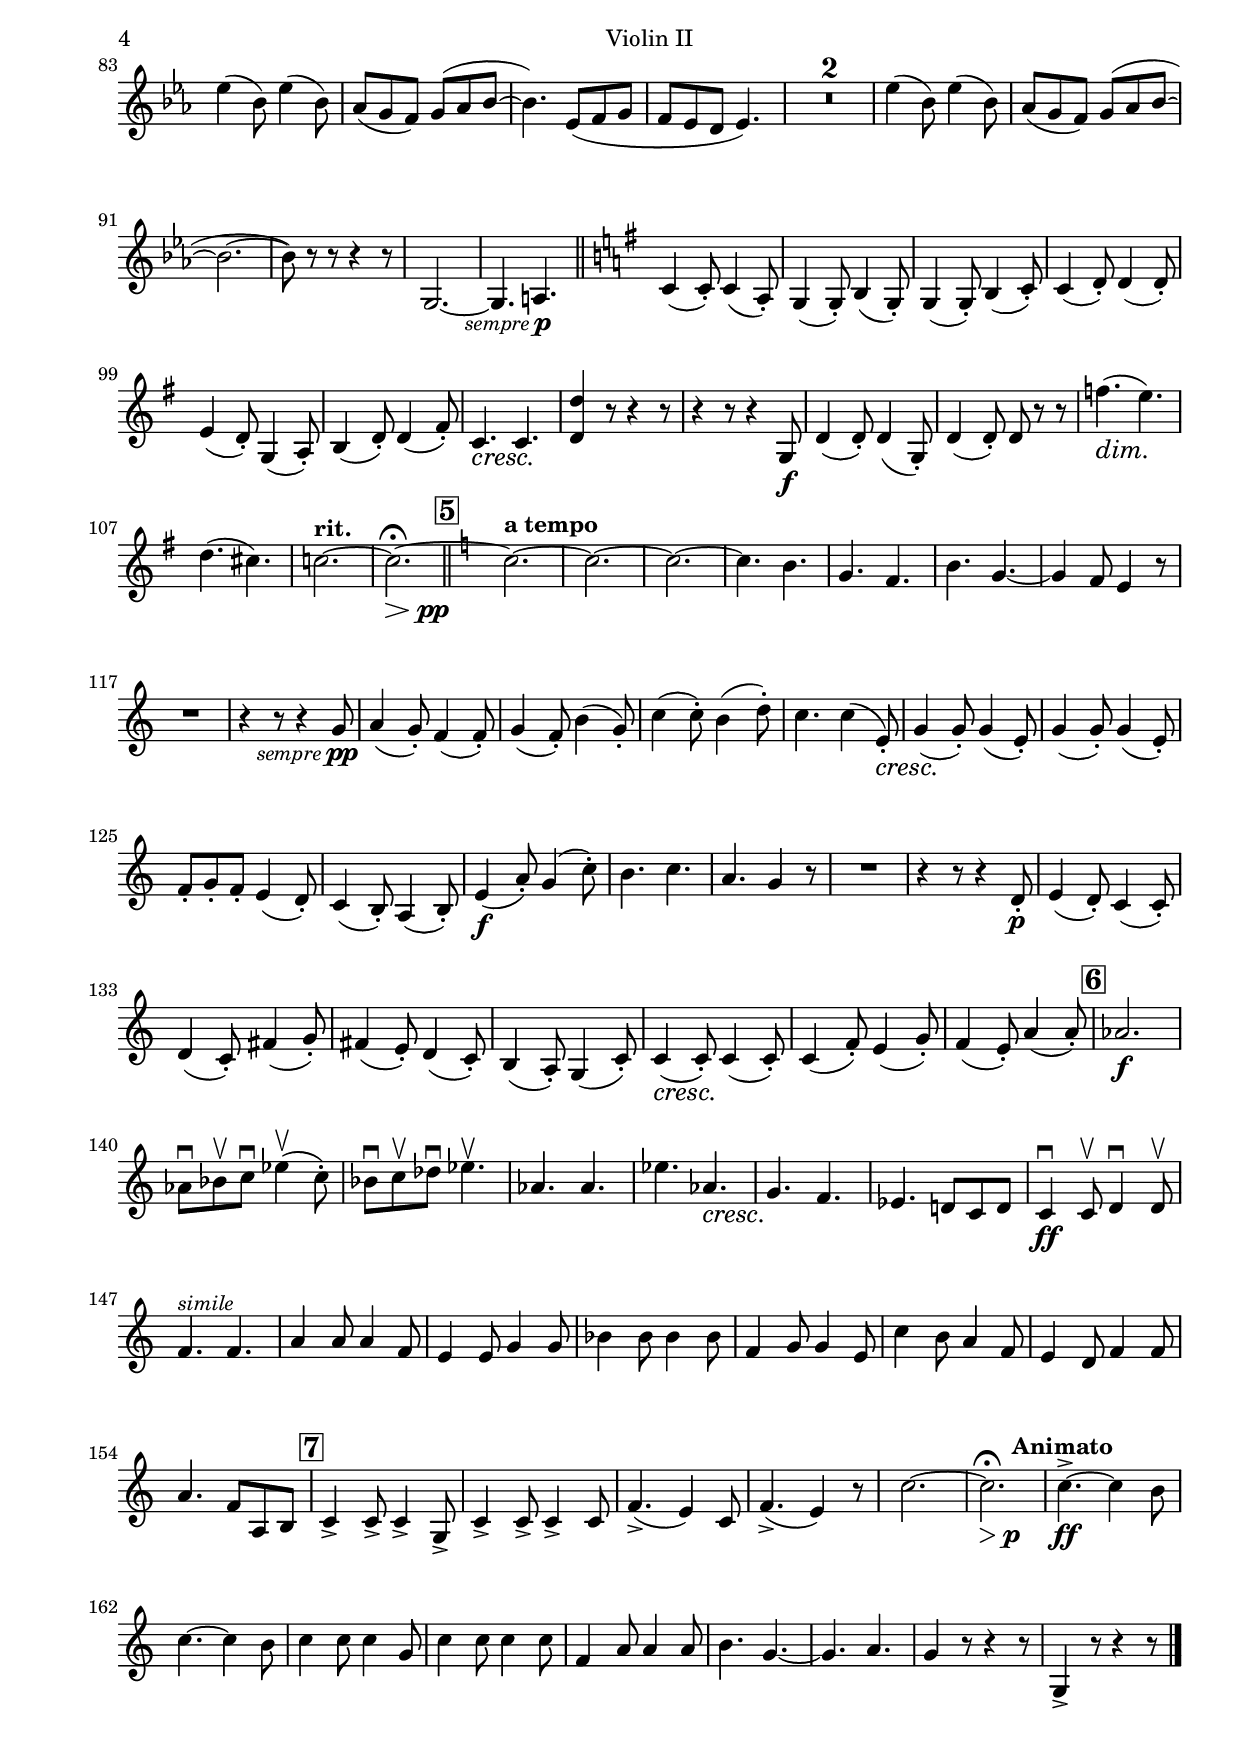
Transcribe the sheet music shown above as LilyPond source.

\version "2.18.0"
\header {
  title = "Brook Green Suite"
  subtitle = "For String Orchestra"
  dedication = "Dedicated to St Paul's Girls' School Junior Orchestra"
  composer = "Gustav Holst"
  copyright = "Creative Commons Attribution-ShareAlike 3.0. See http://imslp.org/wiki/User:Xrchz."
}

pizz = ^"pizz."
arco = ^"arco"
divisi = \markup{\right-align{\small "div."}}
ldiv = \markup{\left-align{\small "div."}}
unis = \markup{\small "unis."}
simile = ^\markup{\small{\italic "simile"}}
semprep =
#(make-dynamic-script
  (markup #:line
	  (#:normal-text
	   (#:small #:italic "sempre")
	   #:dynamic "p"
     #:hspace 6)))
semprepp =
#(make-dynamic-script
  (markup #:line
	  (#:normal-text
	   (#:small #:italic "sempre")
	   #:dynamic "pp"
     #:hspace 6)))

beamQuaverPairs = #'((end . (((1 . 8) . (2 2 2 2)))))
beamQuaverFours = #'((end . (((1 . 8) . (4 4)))))
setupRall = \once \override TextSpanner.bound-details.left.text = \markup{\upright \bold "rall."}
neutralStemUp = \once \override Stem.neutral-direction = #up

PreludeVlnI =
\relative c' {
  \tempo "Allegretto"
  \clef treble
  \set Staff.beamExceptions = \beamQuaverPairs
  g'8\mp( c) c d e4 c |
  g8( c) c4 g8 (e') e f |
  g4 a a g |
  c g8 a bes4 c |
  f, g c, d |
  g,8( c) c d e( c) g c |
  c1 | \mark \default
  <<
    { c4.-\divisi( d8\tenuto) b4.( c8\tenuto) | }
    \\
    { f,4.( f8\tenuto) e4.( e8\tenuto) | }
  >>
  a4-\unis b g' e|
  <<
    {
      g4.-\divisi( a8\tenuto) bes4 d, |
      f a,-\unis\> c e,\! |
    } \\ {
      c'4.\<( c8\tenuto)\! d4 f, |
      a a s s |
    }
  >>
  g4.(\upbow a8\tenuto) fis4.( g8\tenuto) |
  e4 fis d' b |
  d4.( e8\tenuto) <f a,>4 a, |
  g2 g8(\upbow c) c d |
  e4 c g8( c) c4 |
  g8( e') e f g4 a |
  a g c g8 a |
  bes4 c f, g |
  c,\tenuto( d\tenuto) g,8( c) c d |
  e8( c) g c c2 ~ |
  c c,8(\downbow [d ees g]) | \mark \default
  fis2( ~ fis8 d fis4) |
  r f!8( g
  \stemUp
  aes)
% \once \override Slur.height-limit = #4.0
% \once \override Slur.ratio = #1.0
% \once \override Slur.details.accidental-collision = #10
  \once \override Slur.positions = #'(4.5 . 4)
  c(
  \stemNeutral
  aes' f) |
  g2. g8( e) |
  dis2.\cresc g8\!( e) |
  dis4 g2( e4) | \mark \default
  \set Staff.beamExceptions = \beamQuaverFours
  \once \override Score.DynamicText.self-alignment-X = #2
% \once \override DynamicText.self-alignment-Y = #3
% \once \override DynamicText.extra-spacing-width = #'(-3 . -inf.0)
  ees8\f( c g) g'\staccato fis2 ~ |
  fis1 |
  ees8( c g) g'\staccato c2 ~ |
  c1 |
  r8 c\noBeam(\downbow d c) bes( aes) c( g) |
  << { f1 } { s8 s8\dim s2 s4\! } >> |
  <<
    { c4.-\divisi\p( d8\tenuto) b4.( c8\tenuto) } |
    \\
    { f,4. f8 e4. e8 } |
  >>
  a4-\unis b g' e |
  <<
    { g4.-\divisi( a8\tenuto) bes4 d, | 
      f a,-\unis }
    \\
    { c4.\< c8\! d4 f, | 
      a a }
  >>
  c e, |
  << { g1-\ldiv } \\ { c,2.\>( b4)\! } >> \breathe | \mark \default
  \set Staff.beamExceptions = \beamQuaverPairs
  g'8\pizz\pp c c d e4 c |
  g8 c c4 g8 e' e f |
  g4 a a g |
  c g8 a bes4 c |
  f, g c, d |
  \setupRall
  g,8\startTextSpan c c d e c g c |
  c4\stopTextSpan r r2 \bar"|."
}

PreludeVlnII =
\relative c' {
  \tempo "Allegretto"
  \clef treble
  \set Staff.beamExceptions = \beamQuaverPairs
  e4.\mp f8 g4 g8( f) |
  e8( g) g4 e8( g) g c |
  c4 c c c |
  c c8 c d4 c8( bes) |
  a4 d8( c b? a g f) |
  e4. f8 g4 g8 f |
  e1 | \mark \default
  a4.( a8\tenuto) g4.( g8\tenuto) |
  f4 f c' c |
  ees4.\<( ees8\tenuto)\! f4 bes, |
  c f,\> g e\! |
  e4.(\upbow e8\tenuto) d4.( d8\tenuto) |
  c4 c g' g |
  bes4.( b8\tenuto) c4 f, |
  d2 e8(\upbow g) g f |
  g4 g8( f) e( e-.) g4 |
  e8( g) g c c4 c |
  c c c c8 c |
  d4 c8( bes) a4 d8( c |
  b? a g f) e4. f8 |
  g4 g8 f e2 ~ |
  e r | \mark \default
  r8 c\upbow ~ c4 ~ c2 |
  c4. r8 r2 |
  e'2. c8( g) |
  fis2.\cresc b8\!( g) |
  fis4 b2( g4) | \mark \default
  g2\f r8 a( bes c) |
  bes4( a) c2 |
  g2 fis' ~ |
  fis1 |
  f!1 ~ |
  \set Staff.beamExceptions = \beamQuaverFours
  f8 e\dim( d c bes aes g f)\! |
  e\p( d c b) d( c b a) |
  d4 d c' g |
  ees'4.\<( ees8\tenuto)\! f4 bes, |
  c f, g c, |
  << { f1 } { s2.\> s4\! } >> \breathe | \mark \default
  \set Staff.beamExceptions = \beamQuaverPairs
  e8\pizz\pp g g c c4 g |
  e8 g g4 e8 g g c |
  c4 c c c |
  c c8 c d4 c8 bes |
  a4 d8 c b! a g f |
  \setupRall
  e\startTextSpan g g f g [a g f] |
  <e g,>4\stopTextSpan r r2 \bar"|."
}

PreludeVla =
\relative c' {
  \clef alto
  c4.\mp c8 c4 c |
  c8( e) e4 c c8 d |
  e c\tenuto( e4) e e |
  e e8 e f4 g |
  c,8 c\tenuto( f4) f, f |
  c'4. c8 c4 c |
  c8( b a g ~ g2) | \mark \default
  e'8( d c b) d( c b a) |
  d4 d g g |
  c8(\< bes a g\!) a( g f e) |
  e( d\> c b) f'( e d c\!) |
  c4.(\upbow c8\tenuto) b4.( b8\tenuto) |
  a4 a <g d'> d' |
  g8( f e d) e( d c b) |
  \set Staff.beamExceptions = \beamQuaverPairs
  b2 g8( e') e c |
  c4 c c8 c\tenuto( e4) |
  c c8 d e4 e |
  e e e8 c\tenuto( e) e |
  f4 g c, g' |
  g, g c8 c\tenuto( c) c |
  c4 c c2 ~ |
  c r | \mark \default
  r8 c(\upbow bes a ~ a2) |
  aes4. r8 r2 |
  \set Staff.beamExceptions = \beamQuaverFours
  c'8( bes aes g f e d c) |
  b!2.\cresc b4\! |
  b e2( b4) | \mark \default
  c,8\f( g' ees'4) d2 ~ |
  d1 |
  g8 f d c r c'\noBeam( d e) |
  d4( c) b8( a c4) |
  aes1 ~ |
  << { aes1 } {s8 s8\dim s2.\! } >> |
  aes4.\p( aes8\tenuto) g4.( g8\tenuto) |
  f4 f g c, |
  c'8\<( bes a g)\! a( g f e) |
  e( d c b) e4 g, |
  << { a2.( b4) } { s2.\> s4\! } >> \breathe | \mark \default
  \set Staff.beamExceptions = \beamQuaverPairs
  c8\pizz\pp e e f g4 c, |
  c8 e e4 c8 c c d |
  e c e4 e e |
  e e8 e f4 g |
  c,8 c g'4 g, g |
  \setupRall
  c8\startTextSpan e e c c [c c c] |
  <g c,>4\stopTextSpan r r2 \bar"|."
}

PreludeVlc =
\relative c {
  \clef bass
  \set Staff.beamExceptions = \beamQuaverPairs
  r8 c'\mp( b a g f e d |
  c) c( b a g f e d |
  c) r b''( a g f e d |
  c) c( b a g f e d |
  c) r b''( a g f e d |
  c) c( b a g f e d |
  \set Staff.beamExceptions = \beamQuaverFours
  c) r r g''( f e d c) | \mark \default
  R1 |
  c'8( b a g f e d c) |
  R1*2 |
  b'8( a g fis) a(g fis e) |
  g( fis e d c b a g) |
  R1 |
  a'8( g f e) d( c b a |
  g f e d c) r b''( a |
  g f e d c) c( b a |
  g f e d c) r b''( a |
  g f e d c) c( b a |
  g f e d c) r b''( a |
  g f e d) c( b a g |
  f e d c) r2 | \mark \default
  r8 c''\noBeam( bes a g fis e d |
  c) r r4 r2 |
  R1 |
  r8 b'\noBeam( a\cresc g fis e dis cis\! |
  b) b( a g fis e dis cis | \mark \default
  c!) r r4 r2 |
  R1 |
  c8\f( g' ees'4) d2 ~ |
  d1 |
  d'1 ~ |
  << { d1 } {s8 s8\dim s2.\! } >> |
  R1 |
  c8\p( b a g f e d c) |
  R1 |
  r4 r8 b'( a g f e) |
  d( c\> b a g f e\! d) \breathe | \mark \default
  r8 c''\pizz\pp\noBeam b a g f e d |
  c c b a g f e d |
  c r b'' a g f e d |
  c c b a g f e d |
  c r b'' a g f e d |
  \setupRall
  c\startTextSpan c b a g f e d |
  <c g'>4\stopTextSpan r r2 \bar"|."
}

PreludeBass =
\relative c {
  \clef bass
  \set Staff.beamExceptions = \beamQuaverPairs
  R1 |
  r8 c'\mp\pizz b a g f e d |
  c r r4 r2 |
  r8 c' b a g f e d |
  c r r4 r2 |
  r8 c' b a g f e d |
  c r r4 r2 | \mark \default
  R1*7 |
  r2 r8 c' b a |
  \set Staff.beamExceptions = \beamQuaverFours
  g f e d c r r4 |
  r2 r8 c' b a |
  g f e d c r r4 |
  r2 r8 c' b a |
  g f e d c r r4 |
  r2 c'8 b a g |
  f e d c r2 | \mark \default
  R1*4 |
  r8\arco b'\noBeam\cresc( a g fis e dis cis\! | \mark \default
  c!) r r4 r2 |
  R1*10 | \mark \default
  R1 |
  r8 c'\pizz\pp b a g f e d |
  c r r4 r2 |
  r8 c'\noBeam b a g f e d |
  c r r4 r2 |
  \setupRall
  r8\startTextSpan c'\noBeam b a g f e d |
  c4\stopTextSpan r r2 \bar"|."
}

AirVlnI =
\relative c' {
  \tempo "Andante"
  \time 3/4
  \clef treble
  a'2\p (e'4) |
  d4.( c8 b4) |
  a4.( \neutralStemUp b8) g4 |
  e2 e4 |
  fis2 a4 |
  \once \override Slur.details.accidental-collision = #10
  a4( fis) gis |
  a2( \neutralStemUp b4) |
  c2( d4) |
  e( d c) |
  b( a g) |
  fis2( e4) |
  d2( cis4) |
  cis4( d e) |
  fis2( fis4\tenuto) |
  e2 r4 |
  R2. |
  fis'2.\accent |
  a2( c,4) |
  d2.\accent |
  e2. |
  c2 c4 |
  gis2 gis4 |
  a2. |
  R \bar"||" \mark \default
  \key f \major
  \tempo "Poco animato"
  a,4\pizz r r |
  d r e |
  e r d |
  d r c |
  d r bes |
  a r r |
  r r a'\arco(\downbow |
  d bes8 c d4) |
  c4.( a8 c4) |
  bes8( c bes[ a] g4) |
  \once \override Slur.height-limit = #3.0
  a4( d, g) |
  f2. |
  bes, |
  f' |
  e |
  g,8( a bes c d e) |
  f( g a bes c d) |
  ees4.\cresc( d8 c4\tenuto\!) |
  f\(( d) d\tenuto\) |
  d,2. |
  r8 g,\noBeam\f( a b c d) |
  e( f g a b c) |
  d(\> e f g a\! b) | \bar "||" \mark \default
  \key c \major
  \tempo "Andante"
  c8\p( b) b( a) g( fis) |
  g( fis) fis( e) d( e) |
  d( cis) cis( d) e( cis) |
  b( ais) ais( b) cis( ais) |
  g( fis) fis( e) fis( e) |
  e( d) e( d) d( cis) |
  d( cis) cis( c) c(\> b ~ ) |
  b r\! r4 r4 |
  R2. |
  a'2( e'4) |
  d4.( c8 b4) |
  a4.( \neutralStemUp b8) g4 |
  e2 e4 |
  fis2 a4 |
  a4.( fis8) gis4 |
  a2 r4 |
  R2. \bar"||" \mark \default
  \key a \major
  \tempo "Poco animato"
  r4 r\pp cis(\downbow |
  fis d8 e fis4) |
  e4.( cis8 e4) |
  d8( e d[ cis] b4) |
  cis( fis, b) |
  a2.( |
  d,4.) r8 r4 |
  <d a'>2. |
  gis |
  fis2( ~ fis8 gis) |
  a( b\< cis d e a,)\! |
  fis'2.\accent\mf |
  a2( cis,4) |
  d2.\accent |
  e \bar "||"
  \key c \major
  \tempo "rit. e dim."
  c2 c4 |
  gis2 gis4 |
  a2. |
  <c  a'>2.-\divisi\ppp\fermata \bar"|."
}

AirVlnII =
\relative c' {
  \tempo "Andante"
  \time 3/4
  \clef treble
  c4\p\pizz r r |
  fis r r |
  e r r |
  R2. |
  fis4 r r |
  e r r |
  c r r |
  R2. |
  c'4\arco( b a8 g) |
  fis2( e4) |
  d2( c4) |
  b2( b4\tenuto) |
  ais4( b cis) |
  cis( e dis) |
  e2 r4 |
  R2. |
  d'4\accent( cis b) |
  e,2 r4 |
  f4\accent( e d) |
  gis2. |
  aes4( g f) |
  ees8( d c4 bes) |
  c2. |
  R \bar"||" \mark \default
  \key f \major
  \tempo "Poco animato"
  f4( c' c\tenuto) |
  bes( a g\tenuto) |
  a( f f\tenuto) |
  g( e e\tenuto) |
  d( f e\tenuto) |
  f2. |
  r4 r e(\downbow |
  f d8 e f4) |
  e4.( c8 e4) |
  d8( e d [c] bes4) |
  c( bes bes\tenuto) |
  a2. |
  ees'8( f g a bes c) |
  d4.( c8 bes4) |
  c4( a a\tenuto) |
  bes4.( a8 g4) |
  a4( f d) |
  g2( ~ g8 f) |
  c'\cresc( f, g a bes c\!) |
  g'4.\f( f8 e4) |
  e( a, d) |
  d( g, e) |
  a\>( d, b)\! | \bar "||" \mark \default 
  \key c \major
  \tempo "Andante"
  a'4\p( c a) |
  c4.( b8 a4) |
  g4.( a8 b4) |
  fis2. |
  d2( d4\staccato) |
  b2( ~ b8 cis) |
  e2. |
  R2.*2 |
  e2. |
  g |
  g4( fis e) |
  d( cis c) |
  e2( dis4) |
  d!2. |
  c2 r4 |
  R2. \bar"||" \mark \default
  \key a \major
  \tempo "Poco animato"
  r4 r\pp gis'(\downbow |
  a fis8 gis a4) |
  gis4.( e8 gis4) |
  fis8( gis fis[ e] d4) |
  e4( d d\tenuto) |
  cis2. |
  g'8\p( a b cis d e) |
  fis4.( e8 d4) |
  e4( cis cis\tenuto) |
  d4.( cis8 b4) |
  cis4\< a8( gis fis e)\! |
  d'4\accent\mf( cis b) |
  e,2 r4 |
  f4\accent( e d) |
  gis2. \bar "||"
  \key c \major
  \tempo "rit. e dim."
  aes4( g f) |
  ees8( d c4 bes) |
  c2. |
  <e a,>2.\ppp\fermata \bar"|."
}

AirVla =
\relative c' {
  \tempo "Andante"
  \time 3/4
  \clef alto
  e,4\p\pizz r r |
  a r r |
  b r r |
  R2. |
  a4 r r |
  b r r |
  e, r r |
  R2. |
  a2\arco( e'4) |
  d4.( c8 b4) |
  a4.( b8) g4 |
  e2 e4 |
  fis2 a4 |
  a4( fis) gis |
  a2( b4) |
  c2( e4) |
  a2\accent( b4) |
  c2 r4 |
  a4\accent( g f) |
  b,2. |
  f4( g aes) |
  bes( c d) |
  e2. |
  R \bar "||" \mark \default
  \key f \major
  \tempo "Poco animato"
  c,4\pizz r r |
  f r g |
  c r bes |
  bes r a |
  f r g |
  f r r |
  R2.*5 |
  f8\arco( g a bes c d) |
  ees2. |
  bes |
  a |
  d |
  R |
  bes'8\cresc( d, ees f g a\!) |
  a2 d4 |
  bes2.\f |
  a |
  e2 e4 |
  a\>( d, b)\! | \bar "||" \mark \default
  \key c \major
  \tempo "Andante"
  e,2.\p |
  a'4.( g8 fis4) |
  e4.( fis8 e4) |
  cis2. |
  b2( b4\staccato) |
  b2. |
  b2 r4 |
  R2. |
  R |
  c2. |
  b |
  c |
  g2( a4 ) |
  fis2( b4) |
  bes2. |
  a2 r4 |
  R2. \bar "||" \mark \default
  \key a \major
  \tempo "Poco animato"
  a4( e' e\tenuto) |
  d( cis b\tenuto) |
  cis( a a\tenuto) |
  b( gis gis\tenuto) |
  fis( a gis) |
  a8( b cis d e fis |
  g4.) r8 r4 |
  a,2. |
  cis,8( d e fis gis a) |
  b( cis d e fis) r |
  r4 a4.\<( g8)\! |
  a2\accent\mf( b4) |
  cis2 r4 |
  a4\accent( g f) |
  b,2. \bar "||"
  \key c \major
  \tempo "rit. e dim."
  f4( g aes) |
  bes( c d) |
  e2. |
  e,\fermata\ppp \bar"|."
}

AirVlc =
\relative c {
  \tempo "Andante"
  \time 3/4
  \clef bass
  a4\p\pizz r r |
  d r r |
  e r r |
  R2. |
  d4 r r |
  e4 r r |
  a, r r |
  R2. |
  a4 r r |
  d r r |
  e r r |
  R2.*2 |
  r4 r\arco c'\p |
  c2 r4 |
  R2. |
  d2.\accent |
  a2 r4 |
  bes2.\accent |
  e, |
  f ~ |
  f |
  a |
  a,2( g4 \bar "||" \mark \default
  \key f \major
  \tempo "Poco animato"
  f8) r r4 r4 |
  g4\pizz r c |
  f r bes |
  e, r a, |
  bes r c |
  f r r |
  f\arco( c' c\tenuto) |
  bes( a g\tenuto) |
  a( f f\tenuto) |
  g( e e\tenuto) |
  d( f e) |
  f2. |
  g |
  r8 c,,\noBeam( d e f g) |
  a( bes c d e f  |
  g) r r4 r |
  R2. |
  << { c2. } { s4\cresc s2\! } >> |
  d2. |
  g,,8\f( a bes c d e) |
  f2. |
  g |
  << { f2. } { s4\> s4 s4\! } >> | \bar "||" \mark \default
  \key c \major
  \tempo "Andante"
  a2\mp( e'4) |
  d4.( c8 b4) |
  a4.( b8 g4) |
  e2 e4 |
  fis2 a4 |
  a4( fis) gis |
  a2( ~ a8 b) |
  b( [a] g [f]) g( f |
  e [d]) c\>( [b] a g)\! |
  f4\p( c' f) |
  e2. |
  d2. |
  a2( fis4) |
  b2. |
  e,2. |
  a2( b4) |
  c2( e4 \bar "||" \mark \default
  \key a \major
  \tempo "Poco animato"
  a8) r r4 r4 |
  R2.*4 |
  a2.( |
  b4.) r8 r4 |
  d,,8( e fis gis a b |
  cis) r r4 r |
  R2.*2 |
  d'2.\accent\mf |
  a2 r4 |
  bes2.\accent |
  e,2. \bar "||"
  \key c \major
  \tempo "rit. e dim."
  f2. ~ |
  f |
  a |
  a,\fermata\ppp \bar"|."
}

AirBass =
\relative c {
  \tempo "Andante"
  \time 3/4
  \clef bass
  R2.*8 |
  a4\p\pizz r r |
  d r r |
  e r r |
  R2.*13 \bar "||" \mark \default
  \key f \major
  \tempo "Poco animato"
  f4 r r |
  g r c |
  f, r bes |
  e, r a |
  bes r c |
  f, r r |
  R2.*15 |
  g2.\arco\f |
  f(\> | \bar "||" \mark \default
  \key c \major
  \tempo "Andante"
  e8\p) r r4 r4 |
  R2.*11 |
  a2\p( fis4) |
  b,2. |
  e, |
  a2 r4 |
  R2. \bar "||" \mark \default
  \key a \major
  R2.*15 \bar "||"
  \tempo "rit. e dim."
  \key c \major
  R2.*3 |
  a2.\fermata\ppp \bar"|."
}

DanceVlnI =
\relative c' {
  \clef treble
  \time 6/8
  \partial 8 e8\f |
  g4( g8\staccato) g4( e8\staccato) |
  g4( g8\staccato) g4( e8\staccato) |
  f8\downbow g\upbow f\downbow e4( d8\staccato) |
  c4( b8\staccato) a4( g8\staccato) |
  a4( b8\staccato) c4( d8\staccato) |
  e4. c4. |
  d c\< ~ |
  c ~ c8\! r8 e'8\p\staccato |
  g4( g8\staccato) g4( e8\staccato) |
  g4( g8\staccato) g4( e8\staccato) |
  f8 g f e4( d8\staccato) |
  c4( b8\staccato) a4( g8\staccato) |
  a4( b8\staccato) c4( d8\staccato) |
  e4. c4. |
  d c4( g'8\staccato) |
  f4( e8\staccato) d4( c8\staccato) |
  b4( a8\staccato) g4( g8\staccato) |
  c4( c8\staccato) d8\staccato c\staccato d\staccato |
  g\staccato e\staccato c\staccato d4( e8\staccato) |
  f\staccato e\staccato f\staccato g\staccato a\staccato b\staccato |
  c4. c4 r8 | \mark \default
  r4 e,8\downbow g4.\upbow^\markup{\right-align{\small"(point)"}}( ~ |
  g4. ~ g4 g8\staccato) |
  c4\downbow( c,8\staccato) c\staccato a\staccato b\staccato |
  b\staccato g\staccato a\staccato f\staccato g\staccato e\staccato |
  c'4\f( d8\staccato) e4( f8\staccato) |
  g4. a |
  f e4( e8\p\staccato) |
  c4( b8\staccato) a4( g8\staccato) |
  fis4( e8\staccato) d4( d8\staccato) |
  g4( g8\staccato) a\staccato g\staccato a\staccato |
  d8\staccato b\staccato g\staccato a4( b8\staccato) |
  c8\staccato b\staccato c\staccato d4( fis,8\staccato) |
  g8\staccato fis\staccato g\staccato a4( d,8\staccato) |
  e8\staccato\cresc d\!\staccato e\staccato f\staccato e\staccato f\staccato |
  g8\staccato f\staccato g\staccato a\staccato g\staccato a\staccato |
  b8\staccato a\staccato b\staccato c\staccato d\staccato e\staccato | \mark \default
  f4\f( f8\staccato) f4.( ~ |
  f4. ~ f4 c8\staccato) |
  <a f'>2. ~ |
  <a f'>4. r4 d8\ff\upbow |
  g4\downbow g8\upbow g4\downbow d8\upbow |
  g4\downbow g8\upbow g4\downbow e8\upbow |
  f8\downbow g8\upbow f8\downbow e4\upbow( d8\upbow\staccato) |
  c4\downbow b8\upbow a4\downbow g8\upbow |
  a4\simile b8 c4 << { g'8-\divisi } \\ { d8 } >> |
  << { c'4 c8 c4 g8 } \\ { e4. c } >> |
  << { c'4 c8 c4 e,,8\upbow } \\ { d'4. c4 e,8 } >> \bar "||"
  \key g \major
  g4\downbow g8\upbow g4\downbow e8\simile |
  g4 g8 g4.( ~ |
  g2. ~ |
  g2. ~ |
  g4. ~ g4 g8\staccato) |
  d'4 g,8 d'4.\upbow ~ |
  d2.\dim | \mark \default
  d8\p( e d g,4 g8\staccato) |
  b8( a g d4.) |
  d'8( e d g,4 g8\staccato) |
  b8( a g d4.) |
  d'8( e d) c4.( ~ |
  c8 d c) b4.( ~ |
  b8 c b) e,4( fis8) |
  g4( a8) b( c d) |
  e4. fis |
  g4. r4 r8 |
  R2.*2 |
  r4 r8 g,4.\upbow\mf |
  a4( b8\staccato) c4( d8\staccato) |
  e4. fis |
  g4( a8\staccato) g4( fis8\staccato) |
  e4( d8\staccato) g4( b,8\staccato) |
  e4( e8\staccato) e4( a,8\staccato) |
  a4( d8\staccato) d4( g,8\staccato) |
  c4( d8\staccato) b4( a8\staccato) |
  g4( fis8\staccato) e4( d8\staccato) |
  d'8\staccato c\staccato b\staccato a\staccato g\staccato a\staccato |
  g2. ~ |
  << { g } { s2 s4\! } >> \bar "||" \mark \default
  \key ees \major
  bes2.\pp ~ |
  bes ~ |
  bes ~ |
  bes ~ |
  bes ~ |
  bes8 r r r4 r8 |
  R2. |
  ees8\mp( f g aes4 g8) |
  f8( g aes) bes4.\> ~  |
  bes2.\pp ~ |
  bes ~ |
  bes ~ |
  bes8 r r r4 r8 |
  R2. |
  bes,,4. c\semprep \bar "||"
  \key g \major
  e4( e8\staccato) e4( c8\staccato) |
  b4( b8\staccato) d4( b8\staccato) |
  c4( d8\staccato) e4( fis8\staccato) |
  g4( a8\staccato) b4( b8\staccato) |
  g4( g8\staccato) e4( fis8\staccato) |
  g4\<( a8\staccato) b4( c8\!\staccato) |
  <g d'>4.\cresc e' |
  <b g'>4\! r8 r4 r8 |
  r4 r8 r4 g,8\f |
  d'4( d8\staccato) d4( g,8\staccato) |
  d'4( d8\staccato) d8 r d' |
  g4\dim( g8\!\staccato) g4( e8\staccato) |
  g4. e |
  \tempo "rit."
  g g |
  g\>\fermata ~ g4 e8^"Solo"\pp \bar "||" \mark \default
  \tempo "a tempo"
  \key c \major
  g4( g8\staccato) g4( e8\staccato) |
  g4( g8\staccato) g4( e8\staccato) |
  f8\staccato g\staccato f\staccato e4( d8\staccato) |
  c4( b8\staccato) a4( g8\staccato) |
  a4( b8\staccato) c4( d8\staccato) |
  e4. c |
  d c4 g'8^"Tutti"\semprepp\upbow |
  f4( e8\staccato) d4( c8\staccato) |
  b4( a8\staccato) g4( g8\staccato) |
  c4( c8\staccato) d8\staccato c\staccato d\staccato |
  g8\staccato e\staccato c\staccato d4( e8\staccato) |
  f8\staccato e\staccato f\staccato g\staccato a\staccato b\staccato |
  c4. c4 r8 |
  r4 e,8\downbow\cresc g4.\!( ~ |
  g ~ g4 g8\tenuto) |
  c4( c,8\tenuto) c\staccato a\staccato b\staccato |
  b8\staccato g\staccato a\staccato f8\staccato g\staccato e\staccato |
  c'4\f( d8\staccato) e4( f8\staccato) |
  g4. a |
  f e4( e8\staccato\p) |
  c4( b8\staccato) a4( g8\staccato) |
  fis4( e8\staccato) d4( d8\staccato) |
  g4( g8\staccato) a8\staccato g\staccato a\staccato |
  d\staccato b\staccato g\staccato a4( b8\staccato) |
  c8\staccato b\staccato c\staccato d4( fis,8\staccato) |
  g8\staccato fis\staccato g\staccato a4( d,8\staccato ) |
  e8\staccato\cresc d8\staccato e\staccato f!\!\staccato e\staccato f\staccato |
  g8\staccato f\staccato g\staccato a\staccato g\staccato a\staccato |
  b8\staccato a\staccato b\staccato c\staccato b\staccato c\staccato | \mark \default
  << { ees2.-\divisi | ees ~ | ees } \\
    { ees,2.\f | ees ~ | ees } >> |
  aes'4\downbow-\unis ees8\upbow aes4\downbow ees8\upbow |
  des8( c) bes c des ees ~ |
  ees4. aes,8\cresc\upbow bes c\! |
  bes aes g f ees d! |
  d4\downbow\ff e8\upbow f4\downbow g8\upbow |
  a4.\simile b |
  c4 d8 c4 b8 |
  a4 g8 c4 e8 |
  a4 a8 a4 d,8 |
  d4 g8 g4 c,8 |
  f4 g8 e4 d8 |
  c4 b8 a4 g8 |
  g' f e d c d | \mark \default
  c4\accent c8\accent c4\accent g8\accent |
  c4\accent c8\accent c4\accent c,8 |
  <g g'>4 <g g'>8 <g g'>4 c8 |
  <g g'>4 <g g'>8 <g g'>4 c'8 |
  g'4.\accent g\accent |
  g4.\fermata\> ~ \tempo "Animato" g4\p e8\ff |
  g4 g8 g4 e8 |
  g4 g8 g4 e8 |
  f8 g f e4 d8 |
  c4 b8 a4 g8 |
  a4 b8 c4 << { g'8-\divisi } \\ { d8 } >> |
  << { c'4 c8 c4 g8 | c4 c8 c4 g8 | c,4 } \\
     { e4. c ~ | c d | c4 } >>
  r8 r4 r8 |
  << { c,4\accent } \\ { c4 } >> r8 r4 r8 \bar "|."
}

\addQuote "vln1" { \DanceVlnI }

DanceVlnII =
\relative c' {
  \clef treble
  \time 6/8
  \partial 8 e8\f |
  g4( g8\staccato) g4( e8\staccato) |
  g4( g8\staccato) g4( e8\staccato) |
  f8\downbow g\upbow f\downbow e4( d8\staccato) |
  c4( b8\staccato) a4( g8\staccato) |
  a4( b8\staccato) c4( d8\staccato) |
  e4. c4. |
  d c\< ~ |
  c ~ c8\! r8 r |
  e'4.\p c |
  d b |
  c a |
  f e |
  g f |
  b g ~ |
  g4 f8 e4 r8 |
  R2. |
  r4 r8 r4 g8 |
  a4( g8\staccato) f4( f8\staccato) |
  g4( f8\staccato) b4( g8\staccato) |
  c4( c8\staccato) b4( d8\staccato) |
  c4. c4( e,8\staccato) | \mark \default
  g4( g8\staccato) g4( e8\staccato) |
  g4( g8\staccato) g4( e8\staccato) |
  f8\staccato g8\staccato f8\staccato e4( d8\staccato) |
  c4( b8\staccato) a4( b8\staccato\f) |
  e4( a8\staccato) g4( c8\staccato) |
  b4. c |
  a4. g4 r8 |
  R2. |
  r4 r8 r4 d8\p |
  e4( d8\staccato) c4( c8\staccato) |
  d4( c8\staccato) fis4( g8\staccato) |
  fis4( e8\staccato) d4( c8\staccato) |
  b4( a8\staccato) g4( c8\staccato) |
  c4\cresc( c8\!\staccato) c4( c8\staccato) |
  c4( f8\staccato) e4( g8\staccato) |
  f4( e8\staccato) a4( g8\staccato) | \mark \default
  a2.\f ~ |
  a |
  c, ~ |
  c4 d8 g4 r8 |
  c2.\ff ~ |
  c4. ~ c4 g8\upbow |
  c4\downbow c8\upbow c4\downbow g8\upbow |
  c4\simile c8 c4 c8 |
  f,4 a8 a4 a8 |
  b4. g |
  a g4 e8\upbow \bar "||"
  \key g \major
  g4\downbow g8\upbow g4\downbow e8\simile |
  g4 g8 g4 g,8 |
  b4 b8 b4.( ~ |
  b2. ~ |
  b4. ~ b4 g8\staccato) |
  d'4 g,8 d'4.\upbow ~ |
  d2.\dim | \mark \default
  c'2.\p ~ |
  c |
  b ~ |
  b |
  a |
  g |
  fis4. d |
  c4( d8) g4( fis8) |
  g8( c d) c( e c) |
  b4. r4 r8 |
  R2.*2 |
  r4 r8 d,4.\upbow\mf |
  g4( g8\staccato) a\((g) f\staccato\) |
  a4. a |
  c4( c8\staccato) c4( a8\staccato) |
  g4( g8\staccato) b4( g8\staccato) |
  c4( a8\staccato) a4( a8\staccato) |
  g4( a8\staccato) b4( g8\staccato) |
  b4( a8\staccato) g4( fis8\staccato) |
  e4( d8\staccato) c4( d8\staccato) |
  g4. fis |
  << { g,2. } { s4 s2\> } >> |
  << { g2. } { s2 s4\! } >> \bar "||" \mark \default
  \key ees \major
  R2. |
  ees'8\mp( f g aes4 g8) |
  f8( g aes bes4.) |
  ees4( bes8) ees4( bes8) |
  aes8( g f) g( aes bes ~ |
  bes4.) ees,8( f g |
  f ees d ees4.) |
  R2.*2 |
  ees'4( bes8) ees4( bes8) |
  aes8( g f) g( aes bes ~ |
  bes2. ~ |
  bes8) r r r4 r8 |
  g,2. ~ |
  g4. a\semprep \bar "||"
  \key g \major
  c4( c8\staccato) c4( a8\staccato) |
  g4( g8\staccato) b4( g8\staccato) |
  g4( g8\staccato) b4( c8\staccato) |
  c4( d8\staccato) d4( d8\staccato) |
  e4( d8\staccato) g,4( a8\staccato) |
  b4( d8\staccato) d4( fis8\staccato) |
  c4.\cresc c |
  <d d'>4\! r8 r4 r8 |
  r4 r8 r4 g,8\f |
  d'4( d8\staccato) d4( g,8\staccato) |
  d'4( d8\staccato) d8 r r |
  f'4.\dim( e\!) |
  d( cis) |
  \tempo "rit."
  c!2. ~ |
  << { c2.\fermata } {s4.\> ~ s4 s8\pp} >> \bar "||" \mark \default
  \tempo "a tempo"
  \key c \major
  c2. ~ |
  c ~ |
  c ~ |
  c4. b |
  g f |
  b g ~ |
  g4 f8 e4 r8 |
  R2. |
  r4 r8 r4 g8\semprepp |
  a4( g8\staccato) f4( f8\staccato) |
  g4( f8\staccato) b4( g8\staccato) |
  c4( c8\staccato) b4( d8\staccato) |
  c4. c4( e,8\staccato\cresc) |
  g4\!( g8\staccato) g4( e8\staccato) |
  g4( g8\staccato) g4( e8\staccato) |
  f8\staccato g\staccato f\staccato e4( d8\staccato) |
  c4( b8\staccato) a4( b8\staccato) |
  e4\f( a8\staccato) g4( c8\staccato) |
  b4. c |
  a4. g4 r8 |
  R2. |
  r4 r8 r4 d8\staccato\p |
  e4( d8\staccato) c4( c8\staccato) |
  d4( c8\staccato) fis4( g8\staccato) |
  fis4( e8\staccato) d4( c8\staccato) |
  b4( a8\staccato) g4( c8\staccato) |
  c4\cresc( c8\!\staccato) c4( c8\staccato) |
  c4( f8\staccato) e4( g8\staccato) |
  f4( e8\staccato) a4( a8\staccato) | \mark \default
  aes2.\f |
  aes8\downbow bes\upbow c\downbow ees4\upbow( c8\staccato) |
  bes\downbow c\upbow des\downbow ees4.\upbow |
  aes,4. aes |
  ees' aes,\cresc |
  g\! f |
  ees d!8 c d |
  c4\downbow\ff c8\upbow d4\downbow d8\upbow |
  f4.\simile f |
  a4 a8 a4 f8 |
  e4 e8 g4 g8 |
  bes4 bes8 bes4 bes8 |
  f4 g8 g4 e8 |
  c'4 b8 a4 f8 |
  e4 d8 f4 f8 |
  a4. f8 a, b | \mark \default
  c4\accent c8\accent c4\accent g8\accent |
  c4\accent c8\accent c4\accent c8 |
  f4.\accent( e4) c8 |
  f4.\accent( e4) r8 |
  c'2. ~ |
  << { c\fermata } { s4.\> \tempo "Animato" s4\p s8 } >> |
  c4.\accent\ff ~ c4 b8 |
  c4. ~ c4 b8 |
  c4 c8 c4 g8 |
  c4 c8 c4 c8 |
  f,4 a8 a4 a8 |
  b4. g ~ |
  g a |
  g4 r8 r4 r8 |
  g,4\accent r8 r4 r8 \bar "|."
}

DanceVla =
\relative c' {
  \clef alto
  \time 6/8
  \partial 8 e8\f |
  g4( g8\staccato) g4( e8\staccato) |
  g4( g8\staccato) g4( e8\staccato) |
  f8\downbow g\upbow f\downbow e4( d8\staccato) |
  c4( b8\staccato) a4( g8\staccato) |
  a4( b8\staccato) c4( d8\staccato) |
  e4. c4. |
  d c\< ~ |
  c ~ c8\! r8 r |
  c'4.\p a |
  b g |
  a f |
  d c |
  b a |
  g a |
  b c4 r8 |
  R2. |
  r4 r8 r4 g'8 |
  f4( e8\staccato) d4( c8\staccato) |
  b4( a8\staccato) g4( c8\staccato) |
  c4( c8\staccato) d8\staccato f\staccato a\staccato |
  g4( f8\staccato) e4( e8\staccato) | \mark \default
  g4( g8\staccato) g4( e8\staccato) |
  g4( g8\staccato) g4( e8\staccato) |
  f8\staccato g8\staccato f8\staccato e4( d8\staccato) |
  c4( b8\staccato) a4( g8\staccato) |
  g4\f( f8\staccato) b4( a8\staccato) |
  d4. e |
  c4( b8\staccato) c4 r8 |
  R2. |
  r4 r8 r4 d8\p |
  c4( b8\staccato) a4( g8\staccato) |
  fis4( e8\staccato) d4 r8 |
  g'4( g8\staccato) fis4( e8\staccato) |
  d4( d8\staccato) c4( c8\staccato) |
  b4\cresc( a8\!\staccato) a4( a8\staccato) |
  g4( b8\staccato) a4( d8\staccato) |
  c4( b8\staccato) d4( c8\staccato) | \mark \default
  c2.\f ~ |
  c |
  c4. ~ c4 d,8 |
  g4 d'8 g4 r8 |
  <d a'>2.\ff ~ |
  <d a'>4. ~ <d a'>4 b'8\upbow |
  f4\downbow g8\upbow a4\downbow b8\upbow |
  f4\simile g8 f4 e8 |
  c4 d8 f4 f8 |
  g4. e |
  f e4 e8\upbow \bar "||"
  \key g \major
  g4\downbow g8\upbow g4\downbow e8\simile |
  g4 g8 g4 g,8 |
  b4 b8 b4. ~ |
  b4. ~ b4 g8 |
  d'4 g,8 d'4 g,8 |
  d'4 g,8 d'8 r r |
  r4 r8 g,4.\upbow\mf | \mark \default
  a4\downbow b8\upbow c4\downbow d8\upbow |
  e4.\downbow fis\upbow |
  g4\downbow a8\upbow g4\downbow fis8\upbow |
  e4\simile d8 g4 b,8 |
  e4 e8 e4 a,8 |
  a4 d8 d4 g,8 |
  c4 d8 b4 a8 |
  g4 fis8 e4 d8 |
  d'8\staccato c\staccato b\staccato a\staccato g\staccato a\staccato |
  g8\staccato fis\staccato e\staccato d4. ~ |
  d8 r r r4 r8 |
  R2. |
  r4 r8 b'4.\upbow |
  d4( d8\staccato) f\((e) d\staccato\) |
  c4. c |
  e4( e8\staccato) e4( c8\staccato) |
  b4( b8\staccato) d4( d8\staccato) |
  f4( f8\staccato) f4( f8\staccato) |
  c4( d8\staccato) d4( g,8\staccato) |
  g'4( fis8\staccato) e4( c8\staccato) |
  b4( a8\staccato) g4( c8\staccato) |
  e4. fis8 r r |
  R2.*2 \bar "||" \mark \default
  \key ees \major
  bes,2.\pp ~ |
  bes ~ |
  bes ~ |
  bes ~ |
  bes4. ees4.( |
  d c) |
  bes2. |
  bes'2. ~ |
  bes2. ~ |
  bes2. ~ |
  bes2. ~ |
  bes4. ees,8\mp( f g) |
  f( ees d) c\<( bes a) |
  a4\mf\downbow bes8\upbow c4\downbow d8\upbow |
  ees4.\simile f \bar "||"
  \key g \major
  g4 a8 g4 fis8 |
  e4 d8 g4 b,8 |
  e4 e8 e4 a,8 |
  a4 d8 d4 g,8 |
  c4 d8 b4 a8 |
  g4\< fis8 e4 d8\! |
  e'4. fis |
  g,4\f( g8\staccato) g4( d8\staccato) |
  g4( g8\staccato) g4( g8\staccato) |
  c4.( b) |
  g( fis8) r r |
  des''4.\dim( c\!) |
  bes( a) |
  \tempo "rit."
  aes2. ~ |
  << { aes2.\fermata ~ } {s4.\> ~ s4 s8\pp} >> \bar "||" \mark \default
  \tempo "a tempo"
  \key c \major
  aes2. ~ |
  aes2. ~ |
  aes2. ~ |
  aes4. e |
  b a |
  g a |
  b c4 r8 |
  R2. |
  r4 r8 r4 g'8\semprepp |
  f4( e8\staccato) d4( c8\staccato) |
  b4( a8\staccato) g4( c8\staccato) |
  c4( c8\staccato) d8\staccato f\staccato a\staccato |
  g4( f8\staccato) e4( e8\staccato\cresc) |
  g4\!( g8\staccato) g4( e8\staccato) |
  g4( g8\staccato) g4( e8\staccato) |
  f8\staccato g\staccato f\staccato e4( d8\staccato) |
  c4( b8\staccato) a4( g8\staccato) |
  g4\f( f8\staccato) b4( a8\staccato) |
  d4. e |
  c4( b8\staccato) c4 r8 |
  R2. |
  r4 r8 r4 d8\staccato\p |
  c4( b8\staccato) a4( g8\staccato) |
  fis4( e8\staccato) d4 r8 |
  g'4( g8\staccato) fis4( e8\staccato) |
  d4( d8\staccato) c4( c8\staccato) |
  b4\cresc( a8\!\staccato) a4( a8\staccato) |
  g4( b8\staccato) a4( d8\staccato) |
  c4( b8\staccato) d4( f8\staccato) | \mark \default
  <c, aes'>2.\f |
  aes'8\downbow bes\upbow c\downbow des4( c8\staccato) |
  bes8\downbow ces\upbow des\downbow ees4.\upbow |
  <c, aes'>4. <c aes'> |
  ees' aes,\cresc |
  g\! f |
  ees d'!8 c aes |
  f4\downbow\ff g8\upbow bes4\downbow bes8\upbow |
  d4.\simile d |
  g4 g8 g4 d8 |
  c4 c8 f4 c8 |
  g'4 d8 d4 <d g,>8 |
  c4 d8 e4 c8 |
  e4 d8 c4 b8 |
  a4 g8 c4 b8 |
  c4. b8 a b | \mark \default
  <c c,>4\accent <c c,>8\accent <c c,>4\accent g8\accent |
  <c c,>4\accent <c c,>8\accent <c c,>4\accent r8 |
  \set doubleSlurs = ##t
  <g ees>4.\accent( <g c,>4) r8 |
  <g ees>4.\accent( <g c,>4) r8 |
  aes'2. ~ |
  << { aes\fermata } {s4.\> \tempo "Animato" s4\p s8} >> |
  aes4.\accent\ff ~ aes4 g8 |
  aes4. ~ aes4 g8 |
  f4 g8 a!4 b8 |
  f4 g8 f4 e8 |
  c4 d8 f4 f8 |
  g4. e ~ |
  e f |
  e4 r8 r4 r8 |
  e,4\accent r8 r4 r8 \bar "|."
}

%DanceVlc = #(define-music-function (parser location cue1) (ly:music?) #{
DanceVlc =
\relative c' {
  \clef bass
  \time 6/8
  \partial 8 r8 |
% $cue1 c8\p |
  \tag #'score { R2.*18 | r4 r8 r4 }
  \tag #'part {
    R2.*16 |
    s2.*0^\markup{\tiny "vln1"}
    \cueDuringWithClef #"vln1" #UP #"treble" {
      s2.*2 s4 s8 s4
    }
  }
  c8\p |
  b4( a8\staccato) g4( f8\staccato) |
  e4( d8\staccato) c4 r8 | \mark \default
  R2. |
  r4 e8\cresc a4.\!\downbow( ~ |
  a4 a8\staccato) g4( f8\staccato) |
  e4( d8\staccato) c4( g8\staccato\f) |
  a4( b8\staccato) c4( d8\staccato) |
  e4. c |
  d c4 r8 |
  R2.*5 |
  r4 r8 r4 c'8\p |
  b4\cresc( a8\!\staccato) g4( f8\staccato) |
  e4( d8\staccato) c4( b8\staccato) |
  a4( g8\staccato) f4( e8\staccato) | \mark \default
  d4. ~ d4 d8\f |
  f4 f8 f4. ~ |
  f4 d8 f4 d'8 |
  g4 r8 r4 r8 |
  R2. |
  r4 r8 r4 c,8\upbow\ff |
  d4\downbow e8\upbow f4\downbow g8\upbow |
  a4\simile b8 c4 c,8 |
  g'4 g8 g4 c,8 |
  g'4 g8 g4 g8 |
  g8\staccato a\staccato b\staccato c4 r8 \bar"||"
  \key g \major
  R2.*2 |
  r4 r8 r4 g,8\upbow |
  d'4\downbow g,8\upbow d'4\downbow g,8\upbow |
  d'4\downbow g,8\upbow d'4\downbow r8 |
  R2.*2 | \mark \default
  g,4\p\pizz r8 d'4 r8 |
  g4 r8 g,4 r8 |
  d'4 r8 g4 r8 |
  g,4 r8 d'4 r8 |
  g4 r8 d4 r8 |
  g4 r8 d4 r8 |
  g,4 r8 d'4 r8 |
  g4 r8 g,4 r8 |
  d4 r8 r4 r8 |
  g4 r8 d'4.\arco( ~ |
  d4 e8) d4( g,8) |
  d'8( e d) g,4( g8\staccato) |
  d'4( e8) d4( g,8) |
  d'8( e d) g,4( g8\staccato) |
  d'4( e8) d4( g,8) |
  d'8( e d) g,4( g8\staccato) |
  d'4( e8) d4( g,8) |
  a4( b8\staccato) c4( d8\staccato) |
  e4( fis8\staccato) g4( g,8\staccato) |
  a4( b8\staccato) c4( d8\staccato) |
  e4( fis8\staccato) g4( a8\staccato) |
  b4( c8\staccato) d4( d,8\staccato) |
  r4 g,8\> d'4( g,8) |
  d'4( g,8) ees'4\!( g,8) \bar "||" \mark \default
  \key ees \major
  ees'4\pp( g,8) ees'4( g,8) |
  ees'4( g,8) ees'4( g,8) |
  ees'4( g,8) ees'4( g,8) |
  ees'4( g,8) ees'4( g,8) |
  ees'4( g,8) ees'4( g,8) |
  ees'4( g,8) ees'4( g,8) |
  ees'4( g,8) ees'4( g,8) |
  ees'4( g,8) ees'4( g,8) |
  ees'4( g,8) ees'4( g,8) |
  ees'4( g,8) ees'4( g,8) |
  ees'4( g,8) ees'4( g,8) |
  ees'4( g,8) ees'4( g,8) |
  ees'4\<( g,8) ees'4( g,8) |
  ees'4\p( g,8) ees'4( g,8) |
  ees'4( g,8) ees'4( g,8) \bar "||"
  \key g \major
  d'8( e d) g,4( g8\staccato) |
  d'4( e8) d4( g,8) |
  a4( b8\staccato) c4( d8\staccato) |
  e4( fis8\staccato) g4( g,8\staccato) |
  a4( b8\staccato) c4( d8\staccato) |
  e4\<( fis8\staccato) g4( a8\!\staccato) |
  d8\f\downbow c\upbow b\downbow a\upbow g\downbow a\upbow |
  g4( g8\staccato) g4( d8\staccato) |
  g4( g8\staccato) g4 r8 |
  aes4.( g) |
  ees( d8) r8 r8 |
  R2.*2 |
  \tempo "rit."
  R2. |
  R2.-\fermataMarkup \bar "||" \mark \default
  \tempo "a tempo"
  \key c \major
  R2.*10 |
  r4 r8 r4 c'8\semprepp |
  b4( a8\staccato) g4( f8\staccato) |
  e4( d8\staccato) c4 r8 |
  R2. |
  r4 e8\staccato\cresc a4.\! ~ |
  a4( a8\staccato) g4( f8\staccato) |
  e4( d8\staccato) c4( g8\staccato\f) |
  a4( b8\staccato) c4( d8\staccato) |
  e4. c |
  d c4 r8 |
  R2.*5 |
  r4 r8 r4 c'8\staccato\p |
  b4\cresc( a8\!\staccato) g4( f8\staccato) |
  e4( d8\staccato) c4( b8\staccato) |
  a4( g8\staccato) f8\staccato e\staccato d\staccato | \mark \default
  c4\f c8 aes'4\downbow c,8\upbow |
  aes'4 c,8 aes'4 c,8 |
  aes'4 c,8 aes'4 c,8 |
  aes'4 c,8 aes'4 c,8 |
  aes'4 c,8 aes'4 c,8 |
  aes'4 c,8 aes'4\cresc c,8\! |
  aes'4 c,8 aes'4 c,8 |
  g'8\downbow\ff a!\upbow g\downbow c,4( c8\staccato) |
  g'4\downbow a8\upbow g4\downbow c,8 |
  g'8\simile a g c,4( c8\staccato) |
  g'4 a8 g4 c,8 |
  d4 e8 f4 g8 |
  a4 b8 c4 c,8 |
  d4 e8 f4 g8 |
  a4 b8 c4 d8 |
  e4 f8 g r r | \mark \default
  <c, c,>4\accent <c c,>8\accent <c c,>4\accent g8\accent |
  <c c,>4\accent <c c,>8\accent <c c,>4\accent g8\accent |
  \set doubleSlurs = ##t
  <g des>4.\accent( <g c,>4) r8 |
  <g des>4.\accent( <g c,>4) r8 |
  R2. |
  << { R2.-\fermataMarkup } {s4. \tempo "Animato" s4 s8 } >> |
  R2. |
  r4 r8 r4 c8\ff |
  d4 e8 f4 g8 |
  a4 b8 c4 c,8 |
  g'4 g8 g4 c,8 |
  g'4 g8 g4. ~ |
  g g8\staccato a\staccato b\staccato |
  c4 r8 r4 r8 |
  <g, c,>4\accent r8 r4 r8 \bar "|."
}
%#})

DanceBass =
\relative c {
  \clef bass
  \time 6/8
  \partial 8 r8 |
  R2.*21 | \mark \default
  R2.*3 |
  r4 r8 r4 g8\f |
  a4( b8\staccato) c4( d8\staccato) |
  e4. c |
  d c4 r8 |
  R2.*7 |
  r4 r8 r4 b'8\p |
  a4\cresc( g8\!\staccato) f4( e8\staccato) | \mark \default
  d4. ~ d4 d8\f |
  g4 g8 g4. ~ |
  g4 d8 g4 r8 |
  R2.*4 |
  r4 r8 r4 c,8\upbow\ff |
  g'4\downbow g8\upbow g4\downbow c,8\upbow |
  g'4\simile g8 g4 g8 |
  g8\staccato a\staccato b\staccato c4 r8 \bar"||"
  \key g \major
  R2.*2 |
  r4 r8 r4 g,8\upbow |
  d'4\downbow g,8\upbow d'4\downbow r8 |
  R2.*3 | \mark \default
  g4\pizz\p r8 d'4 r8 |
  r4 r8 g,4 r8 |
  d'4 r8 r4 r8 |
  g,4 r8 d'4 r8 |
  R2. |
  g,4 r8 d4 r8 |
  R2. |
  r4 r8 g4 r8 |
  d4 r8 r4 r8 |
  g,4^"L. H." r8 r4 r8 |
  R2.*6 |
  r4 r8 r4 g8\staccato\mf\arco |
  a4( b8\staccato) c4( d8\staccato) |
  e4( fis8\staccato) g4 r8 |
  R2.*5 \bar "||" \mark \default
  \key ees \major
  R2.*15 \bar "||"
  \key g \major
  R2. |
  r4 r8 r4 g,8\p |
  a4( b8\staccato) c4( d8\staccato) |
  e4( fis8\staccato) g4 r8 |
  R2.*3 |
  g4\f( g8\staccato) g4( d8\staccato) |
  g4( g8\staccato) g4 r8 |
  R2.*4 |
  \tempo "rit."
  R2. |
  R2.-\fermataMarkup \bar "||" \mark \default
  \tempo "a tempo"
  \key c \major
  R2.*16 |
  r4 r8 r4 g,8\staccato\f |
  a4( b8\staccato) c4( d8\staccato) |
  e4. c |
  d c4 r8 |
  R2.*7 |
  r4 r8 r4 b'8\staccato\p |
  a4\cresc( g8\!\staccato) f8\staccato e\staccato d\staccato | \mark \default
  c4 r8 aes'4\f r8 |
  aes4 r8 aes4 r8 |
  aes4 r8 aes4 r8 |
  aes4 r8 aes4 r8 |
  aes4 r8 aes4 r8 |
  aes4 r8 aes4\cresc r8\! |
  aes4 r8 aes4 r8 |
  g8\ff r r c,4\downbow c8\upbow |
  g'4\downbow a8\upbow g4\downbow c,8\upbow |
  g8\downbow r r c,4\downbow c8\upbow |
  g'4\downbow a8\upbow g4\downbow c,8\simile |
  d4 e8 f4 g8 |
  a4 b8 c4 c,8 |
  d4 e8 f4 g8 |
  a4 b8 c4 r8 |
  R2. | \mark \default
  c,4\accent c8\accent c4\accent g8\accent |
  c4\accent c8\accent c4\accent r8 |
  des4.\accent( c4) r8 |
  des4.\accent( c4) r8 |
  R2. |
  << { R2.-\fermataMarkup } {s4. \tempo "Animato" s4 s8 } >> |
  R2.*3 |
  r4 r8 r4 c'8\ff |
  g'4 g8 g4 c,8 |
  g'4 g8 g4. ~ |
  g g8\staccato a\staccato b\staccato |
  c4 r8 r4 r8 |
  c,4\accent r8 r4 r8 \bar "|."
}

globals = {
  \set Score.markFormatter = #format-mark-box-numbers
  \override Score.DynamicTextSpanner.style = #'none
  \override Score.BreathingSign.Y-offset = #3
  \compressFullBarRests
}

\paper {
  scoreTitleMarkup = \markup { \column {
    \fill-line {
      \large \smaller \bold
      \larger \fromproperty #'header:piece
    }
    \fill-line {
      \large \smaller \bold
      \larger \fromproperty #'header:number
    }
  } }
  two-sided = ##t
}

#(define output-suffix "score")
\book{
  \score {
    \new StaffGroup <<
      \globals
      \new Staff = "vln1" {
        \set Staff.instrumentName = #"Violin I"
        \PreludeVlnI
      }
      \new Staff = "vln2" {
        \set Staff.instrumentName = #"Violin II"
        \PreludeVlnII
      }
      \new Staff = "vla" {
        \set Staff.instrumentName = #"Viola"
        \PreludeVla
      }
      \new Staff = "vlc" {
        \set Staff.instrumentName = #"Cello"
        \PreludeVlc
      }
      \new Staff = "db" {
        \set Staff.instrumentName = #"Bass"
        \PreludeBass
      }
    >>
    \header {
      piece = "Prelude"
      number = "I."
    }
  }
  \pageBreak
  \score {
    \new StaffGroup <<
      \globals
      \new Staff = "vln1" {
        \set Staff.instrumentName = #"Violin I"
        \AirVlnI
      }
      \new Staff = "vln2" {
        \set Staff.instrumentName = #"Violin II"
        \AirVlnII
      }
      \new Staff = "vla" {
        \set Staff.instrumentName = #"Viola"
        \AirVla
      }
      \new Staff = "vlc" {
        \set Staff.instrumentName = #"Cello"
        \AirVlc
      }
      \new Staff = "db" {
        \set Staff.instrumentName = #"Bass"
        \AirBass
      }
    >>
    \header {
      piece = "Air"
      number = "II."
    }
  }
  \pageBreak
  \score {
    \new StaffGroup <<
      \globals
      \new Staff = "vln1" {
        \tempo "Allegro"
        \set Staff.instrumentName = #"Violin I"
        \DanceVlnI
      }
      \new Staff = "vln2" {
        \set Staff.instrumentName = #"Violin II"
        \DanceVlnII
      }
      \new Staff = "vla" {
        \set Staff.instrumentName = #"Viola"
        \DanceVla
      }
      \new Staff = "vlc" {
        \set Staff.instrumentName = #"Cello"
        \removeWithTag #'part { \killCues { \DanceVlc } }
%       \DanceVlc { R2.*18 | r4 r8 r4 }
      }
      \new Staff = "db" {
        \set Staff.instrumentName = #"Bass"
        \DanceBass
      }
    >>
    \header {
      piece = "Dance"
      number = "III."
    }
  }
}

#(define output-suffix "vln1")
\book {
  \paper {
    ragged-last-bottom = ##f
  }
  \header {
    instrument = "Violin I"
  }
  \score {
    <<
      \context Staff = "vln1" {
        \globals
        \PreludeVlnI
      }
      \context Staff = "vln1" {
        s1*32
        \override Staff.DynamicLineSpanner.staff-padding = #2.5
        s1*2
        \revert Staff.DynamicLineSpanner.staff-padding
      }
    >>
    \header {
      piece = "Prelude"
      number = "I"
    }
  }
  \pageBreak
  \score {
    <<
      \globals
      \AirVlnI
    >>
    \header {
      piece = "Air"
      number = "II"
    }
  }
  \pageBreak
  \score {
    <<
      \globals
      \DanceVlnI
    >>
    \header {
      piece = "Dance"
      number = "III"
    }
  }
}

#(define output-suffix "vln2")
\book {
  \paper {
    ragged-last-bottom = ##f
  }
  \header {
    instrument = "Violin II"
  }
  \score {
    <<
      \globals
      \PreludeVlnII
    >>
    \header {
      piece = "Prelude"
      number = "I"
    }
  }
  \pageBreak
  \score {
    <<
      \globals
      \AirVlnII
    >>
    \header {
      piece = "Air"
      number = "II"
    }
  }
  \pageBreak
  \score {
    <<
      \globals
      \DanceVlnII
    >>
    \header {
      piece = "Dance"
      number = "III"
    }
  }
}

#(define output-suffix "vla")
\book {
  \paper {
    ragged-last-bottom = ##f
  }
  \header {
    instrument = "Viola"
  }
  \score {
    <<
      \globals
      \PreludeVla
    >>
    \header {
      piece = "Prelude"
      number = "I"
    }
  }
  \pageBreak
  \score {
    <<
      \globals
      \AirVla
    >>
    \header {
      piece = "Air"
      number = "II"
    }
  }
  \pageBreak
  \score {
    <<
      \globals
      \DanceVla
    >>
    \header {
      piece = "Dance"
      number = "III"
    }
  }
}

#(define output-suffix "vlc")
\book {
  \paper {
    ragged-last-bottom = ##f
  }
  \header {
    instrument = "Violoncello"
  }
  \score {
    <<
      \globals
      \PreludeVlc
    >>
    \header {
      piece = "Prelude"
      number = "I"
    }
  }
  \pageBreak
  \score {
    <<
      \globals
      \AirVlc
    >>
    \header {
      piece = "Air"
      number = "II"
    }
  }
  \pageBreak
  \score {
    <<
        \globals
        \removeWithTag #'score \DanceVlc
%       \DanceVlc { R2.*16 |
%       s2.*0^\markup{\tiny "vln1"}
%       \cueDuringWithClef #"vln1" #UP #"treble" {
%         s2.*2 s4 s8 s4 } }
    >>
    \header {
      piece = "Dance"
      number = "III"
    }
  }
}

#(define output-suffix "db")
\book {
  \header {
    instrument = "Double Bass"
  }
  \score {
    <<
      \globals
      \PreludeBass
    >>
    \header {
      piece = "Prelude"
      number = "I"
    }
  }
  \score {
    <<
      \globals
      \AirBass
    >>
    \header {
      piece = "Air"
      number = "II"
    }
  }
  \pageBreak
  \score {
    <<
      \globals
      \DanceBass
    >>
    \header {
      piece = "Dance"
      number = "III"
    }
  }
}
